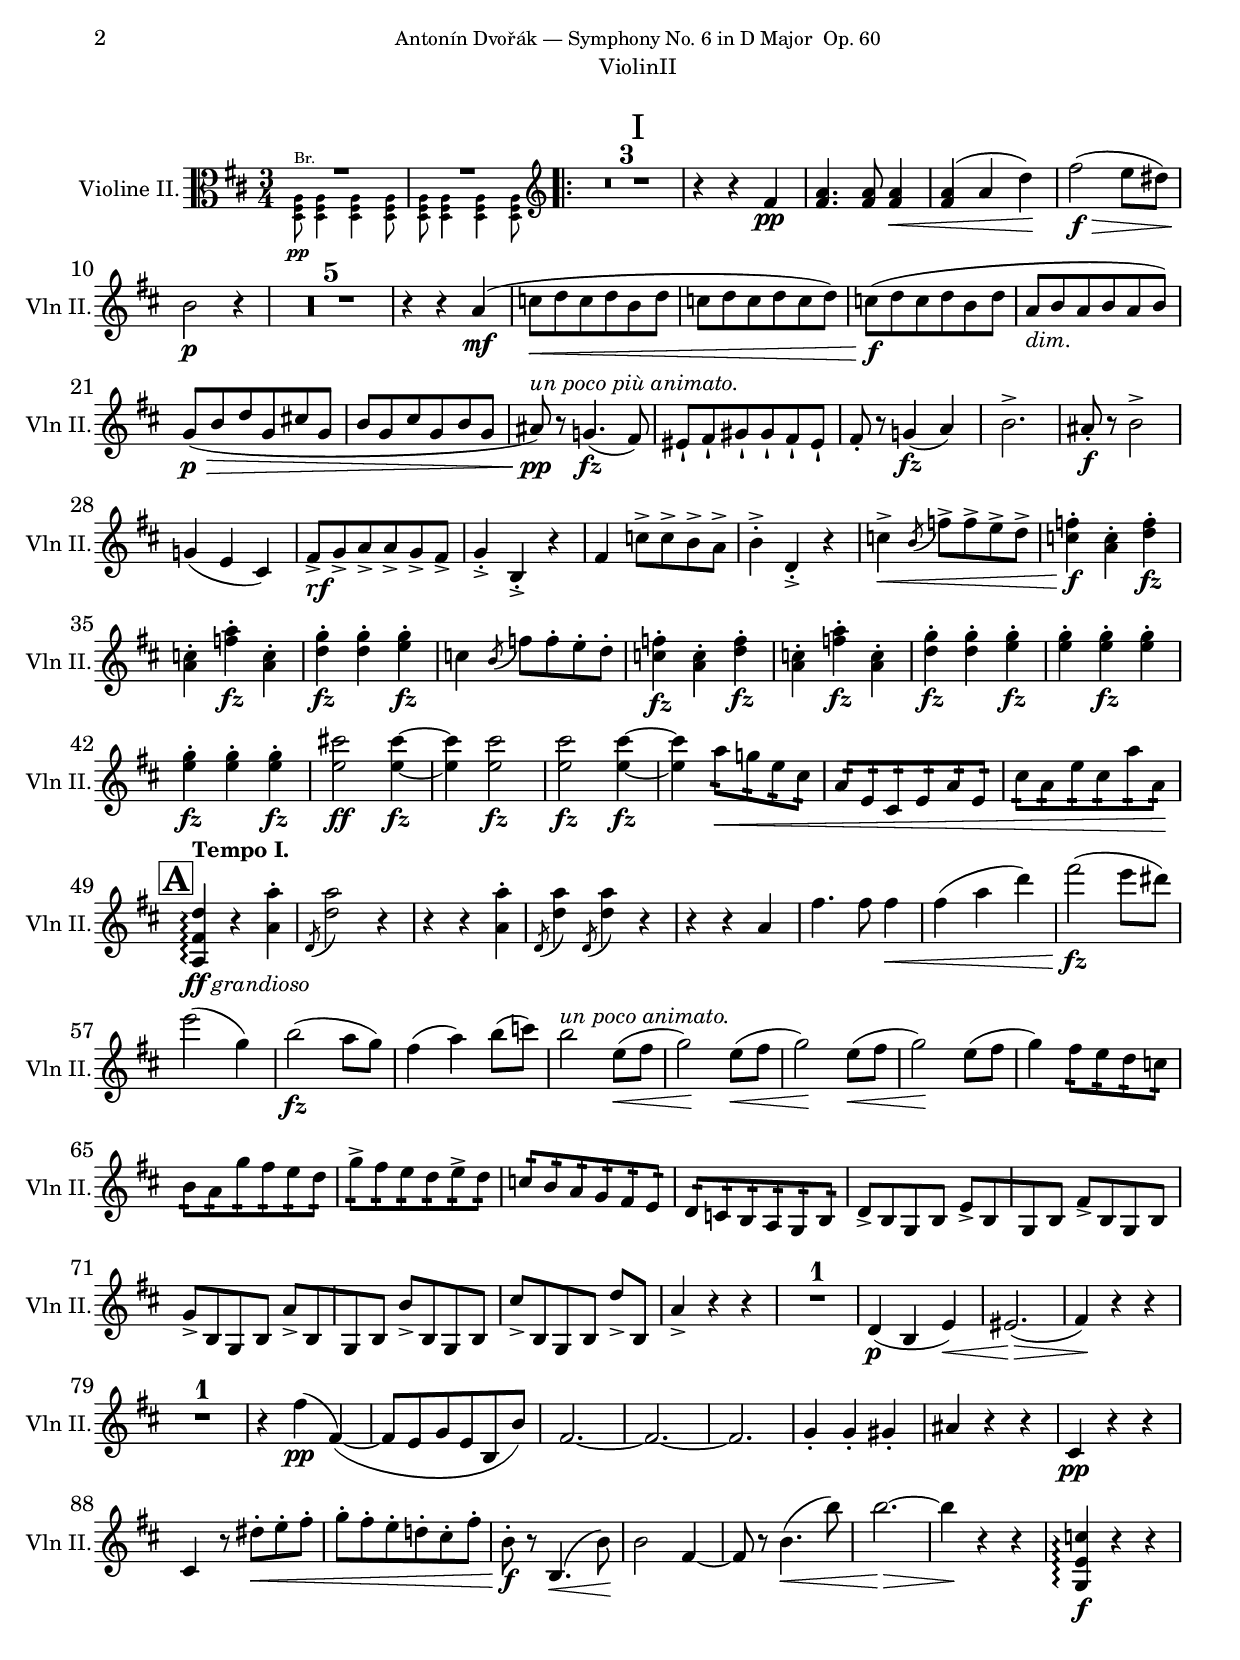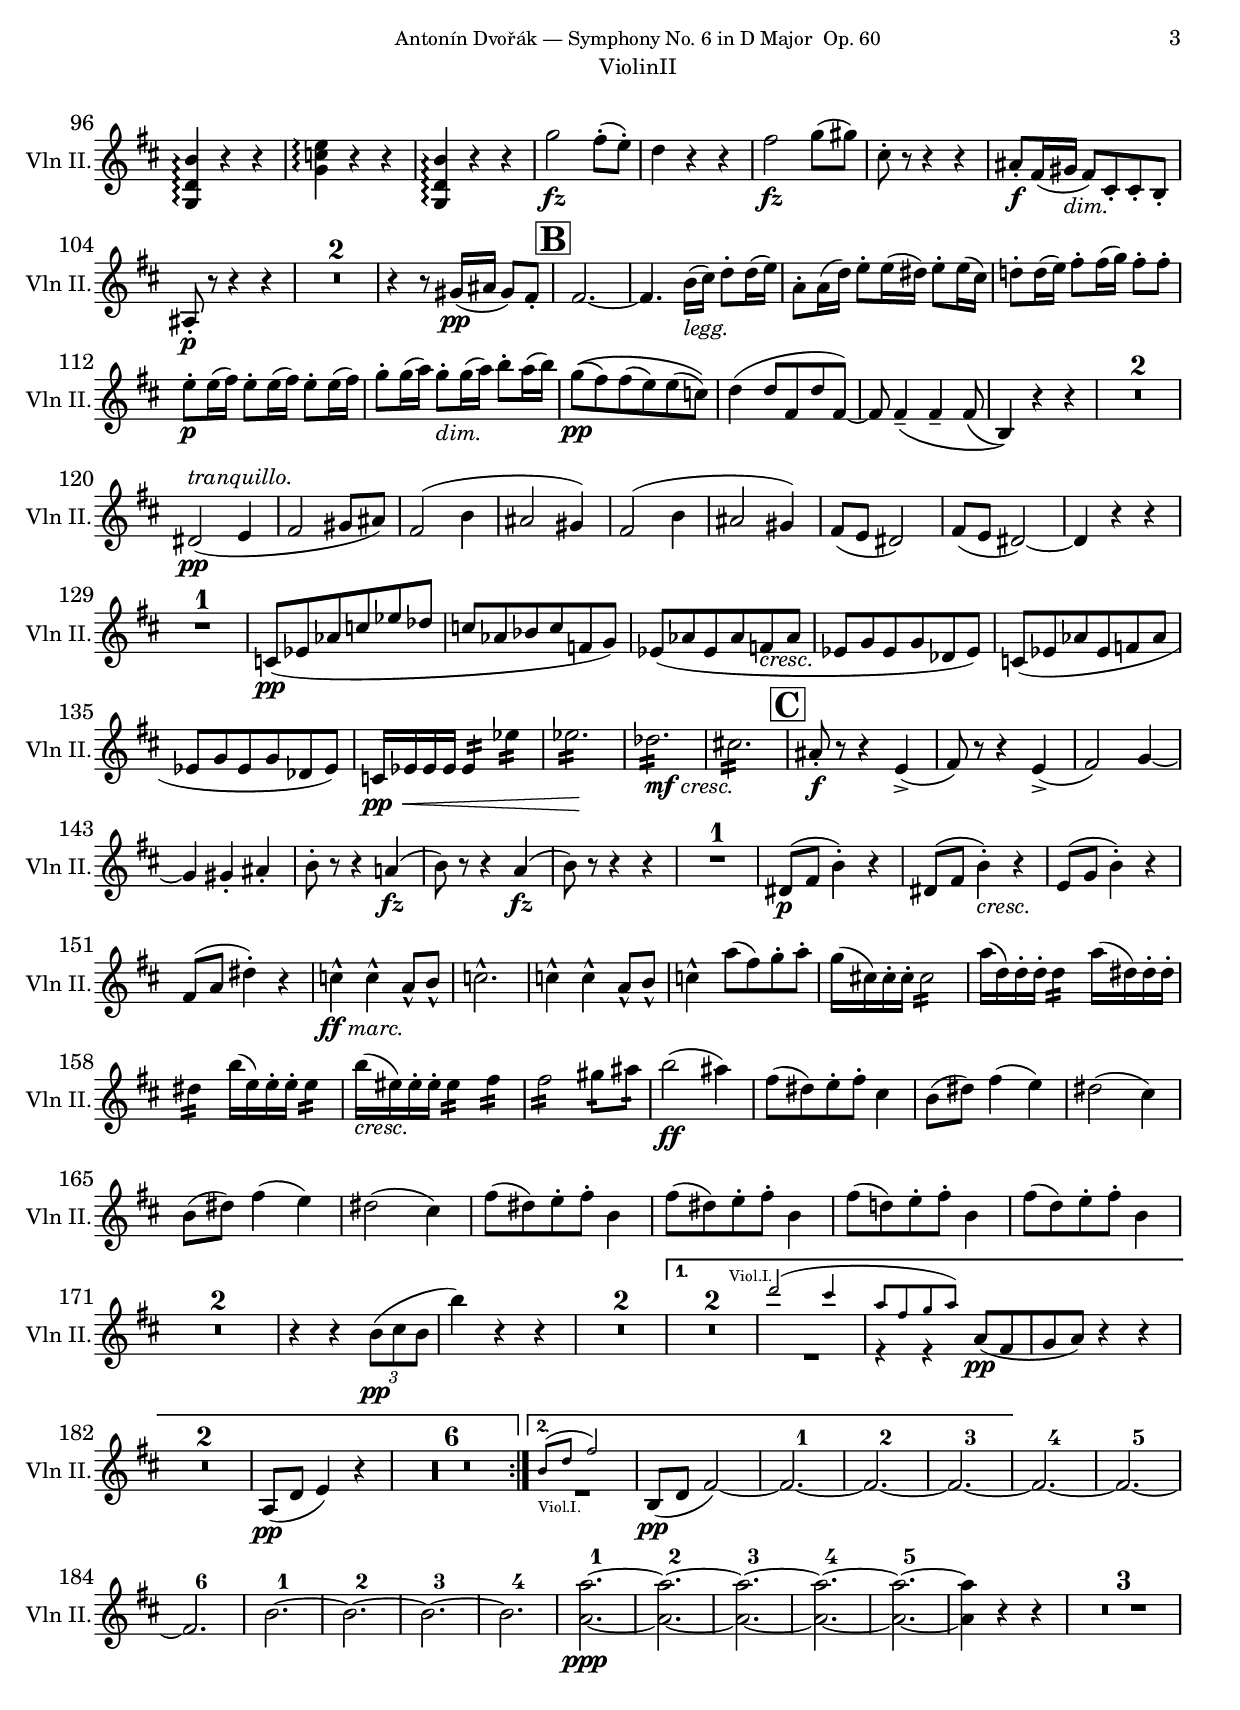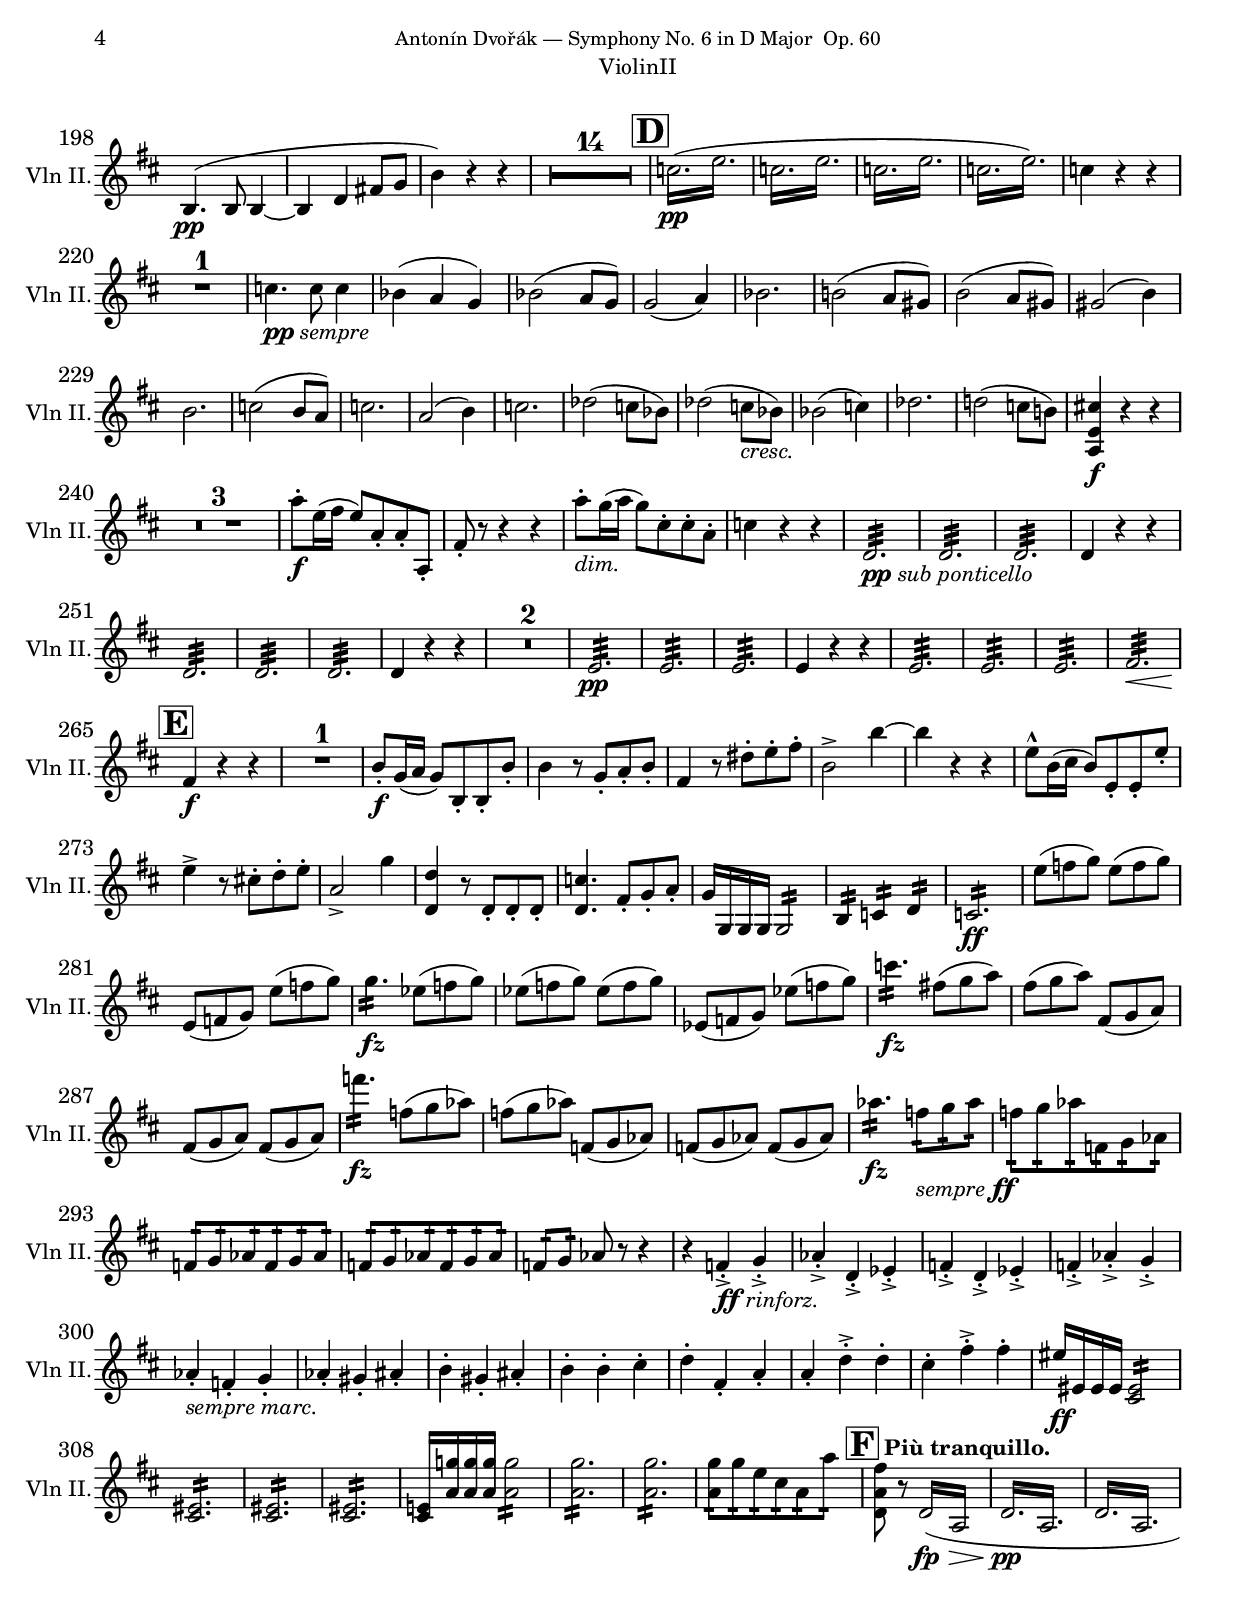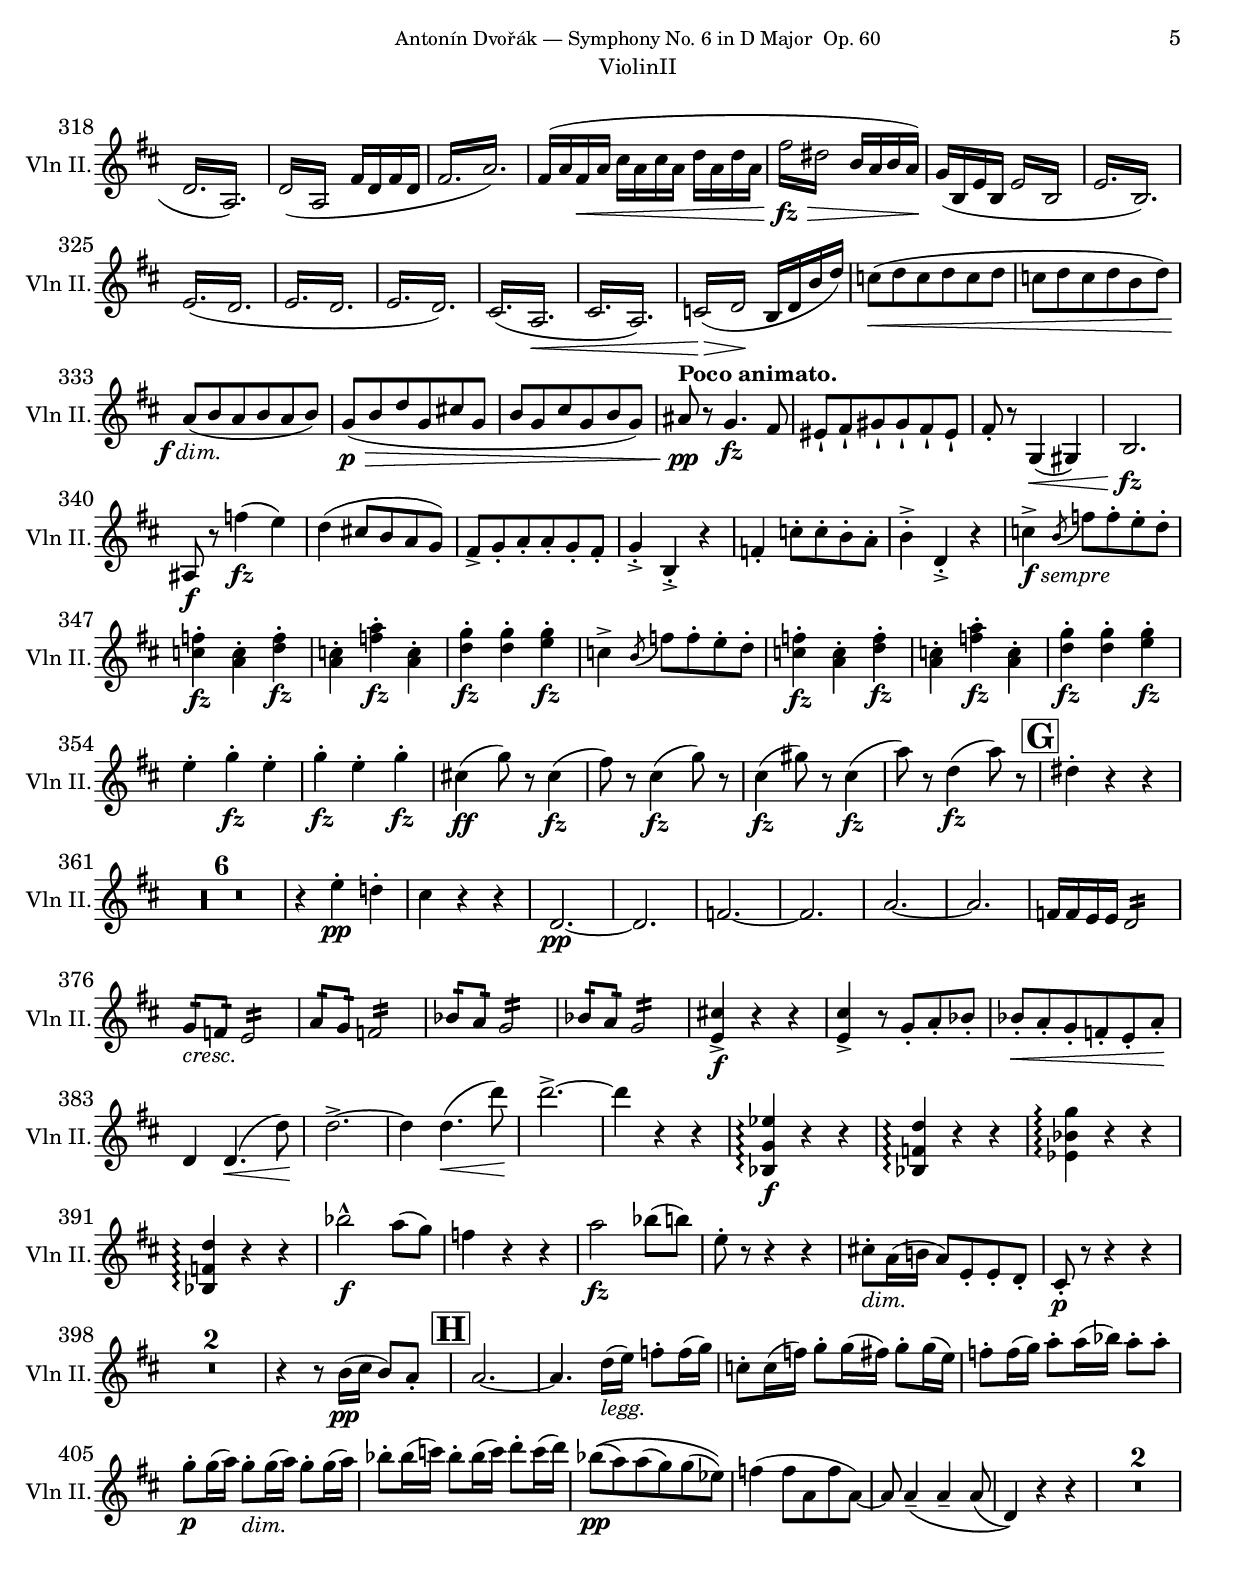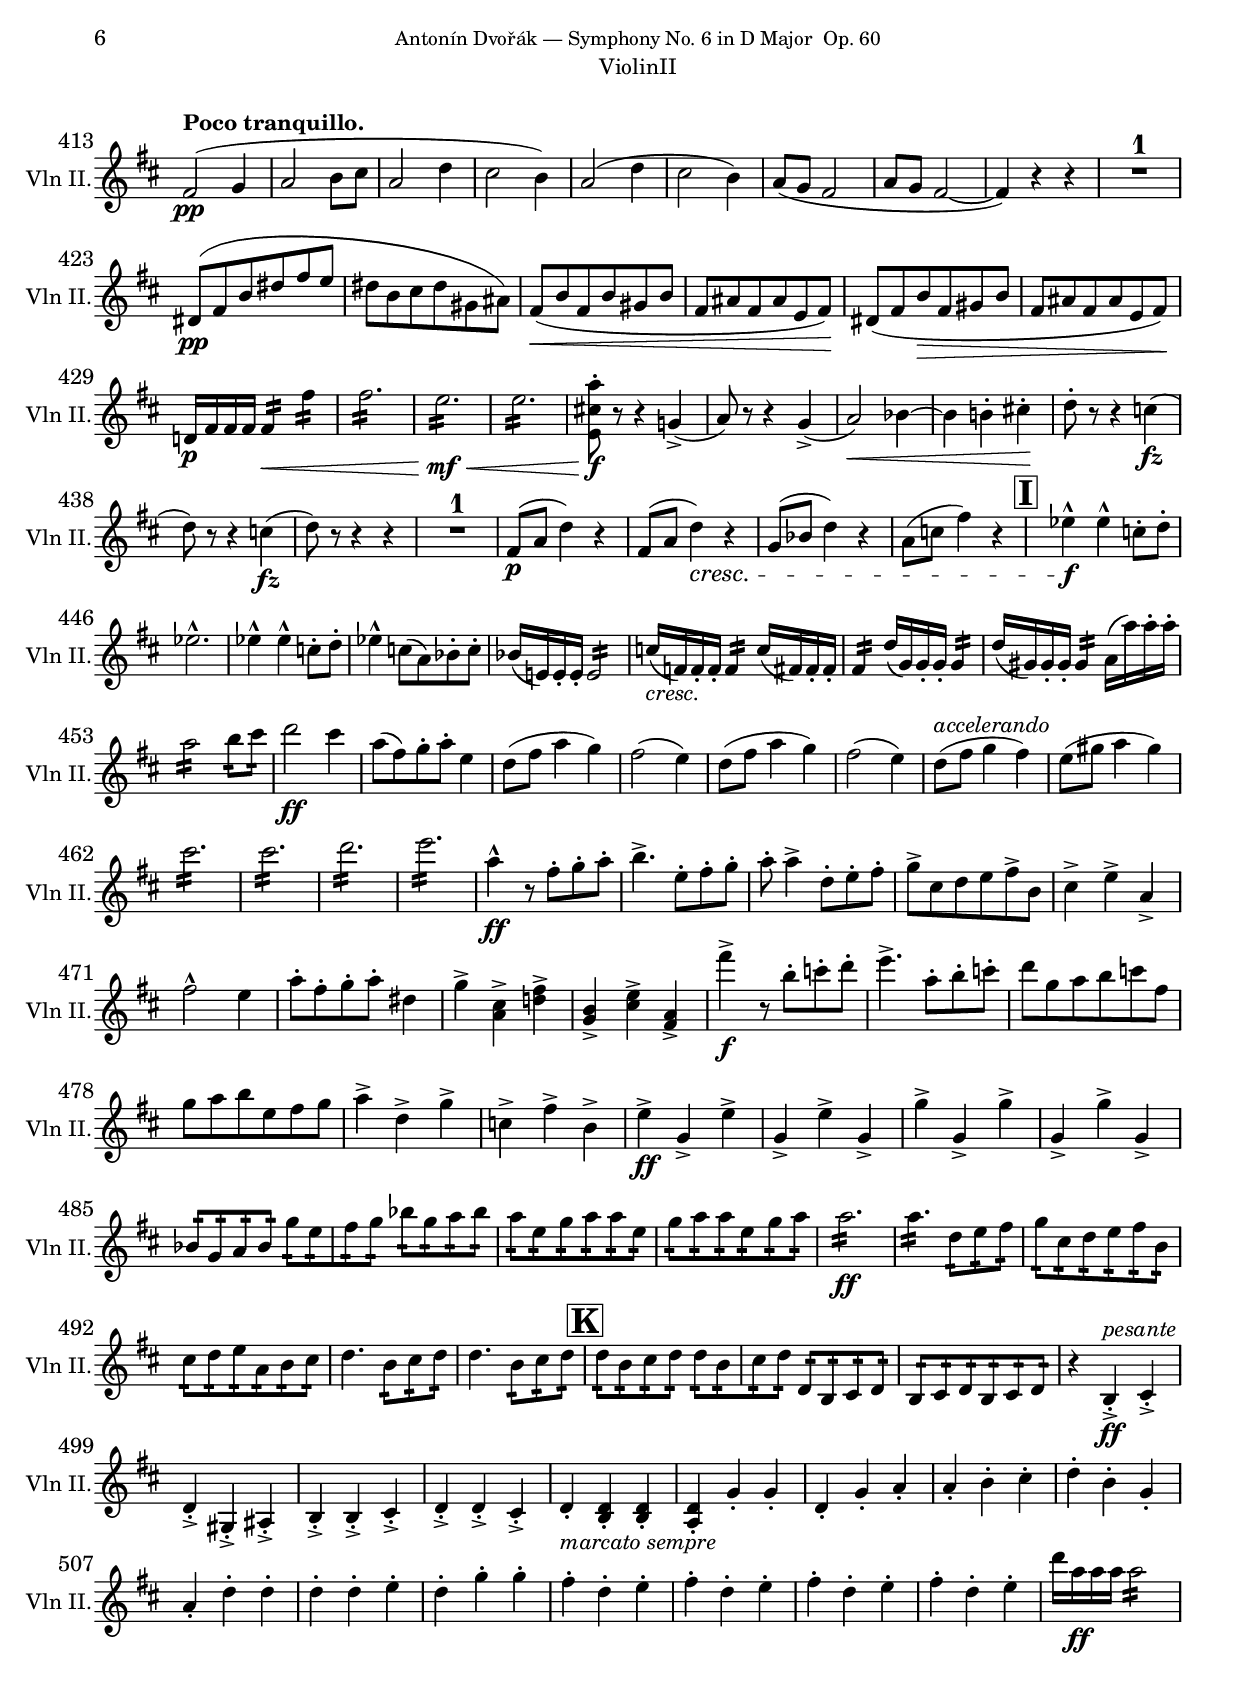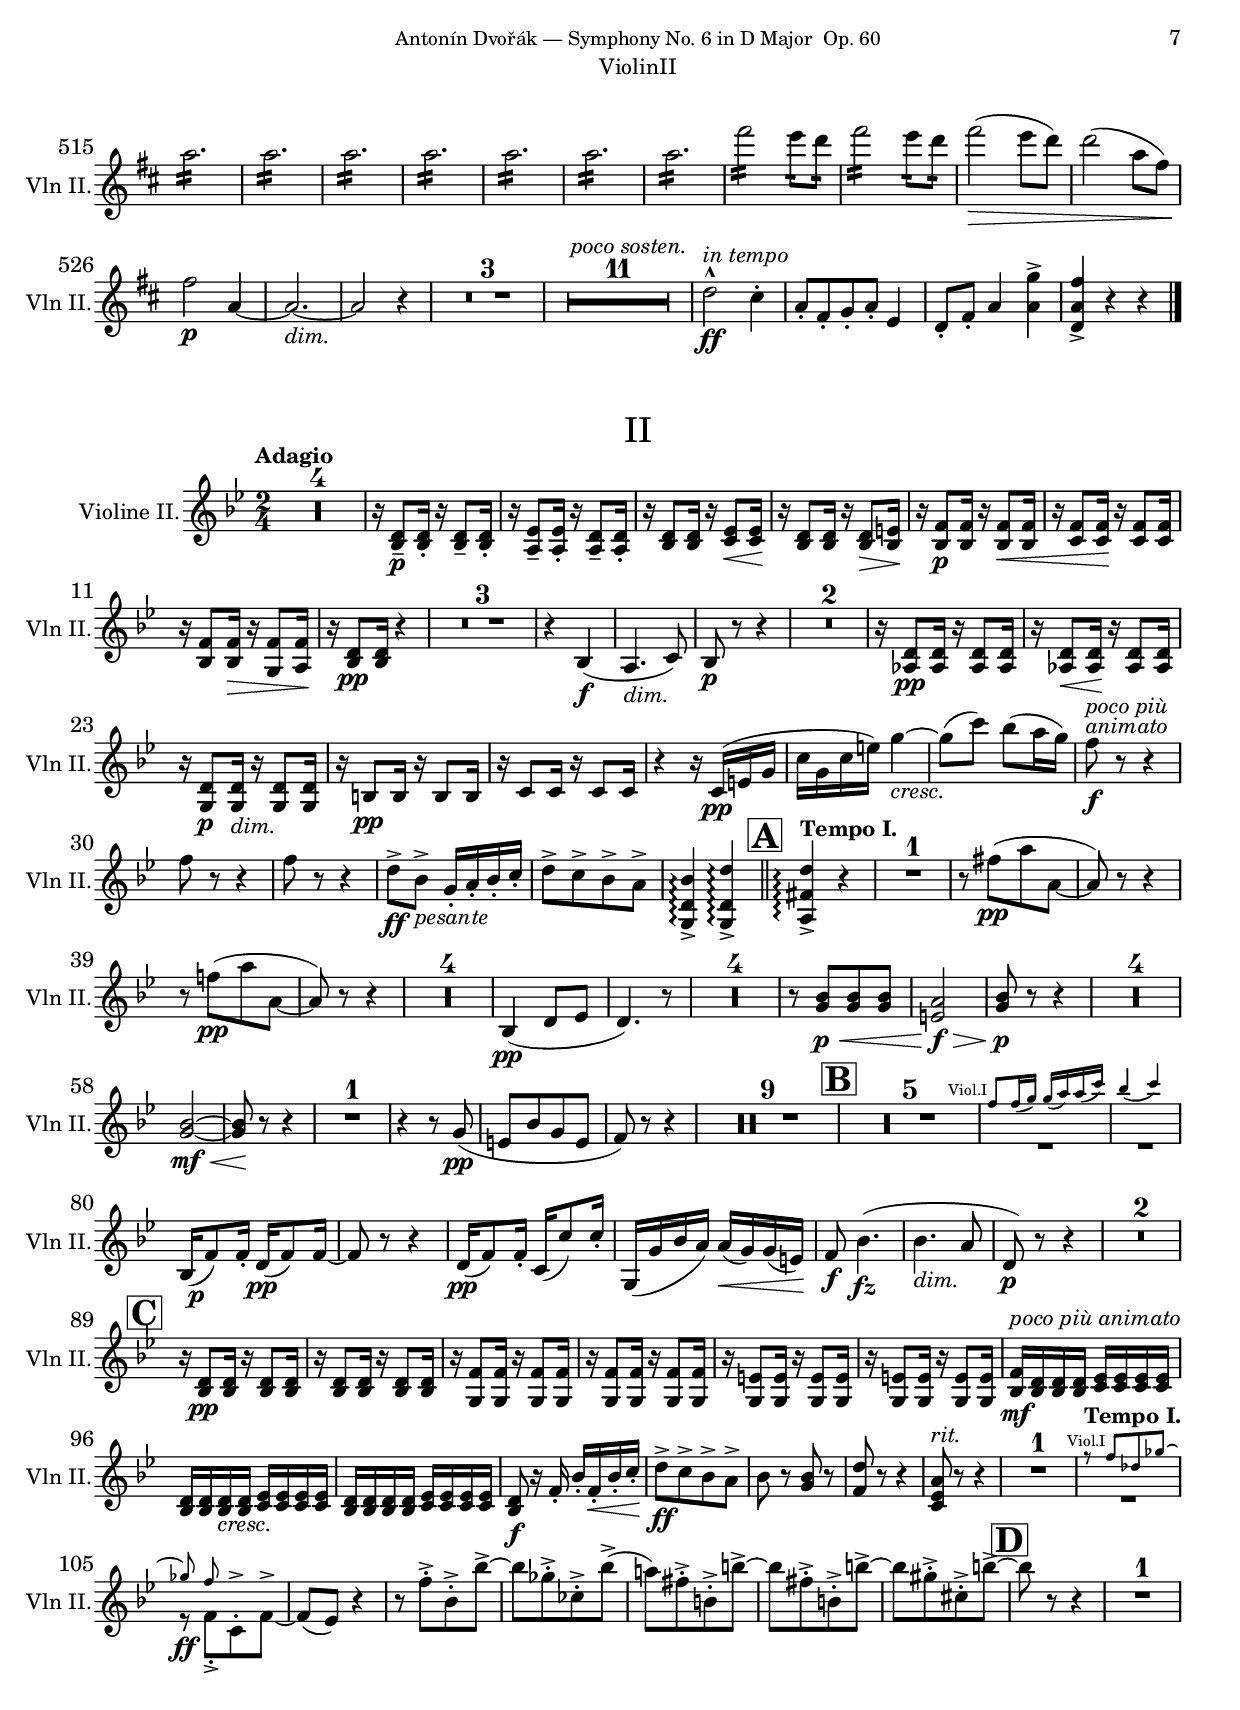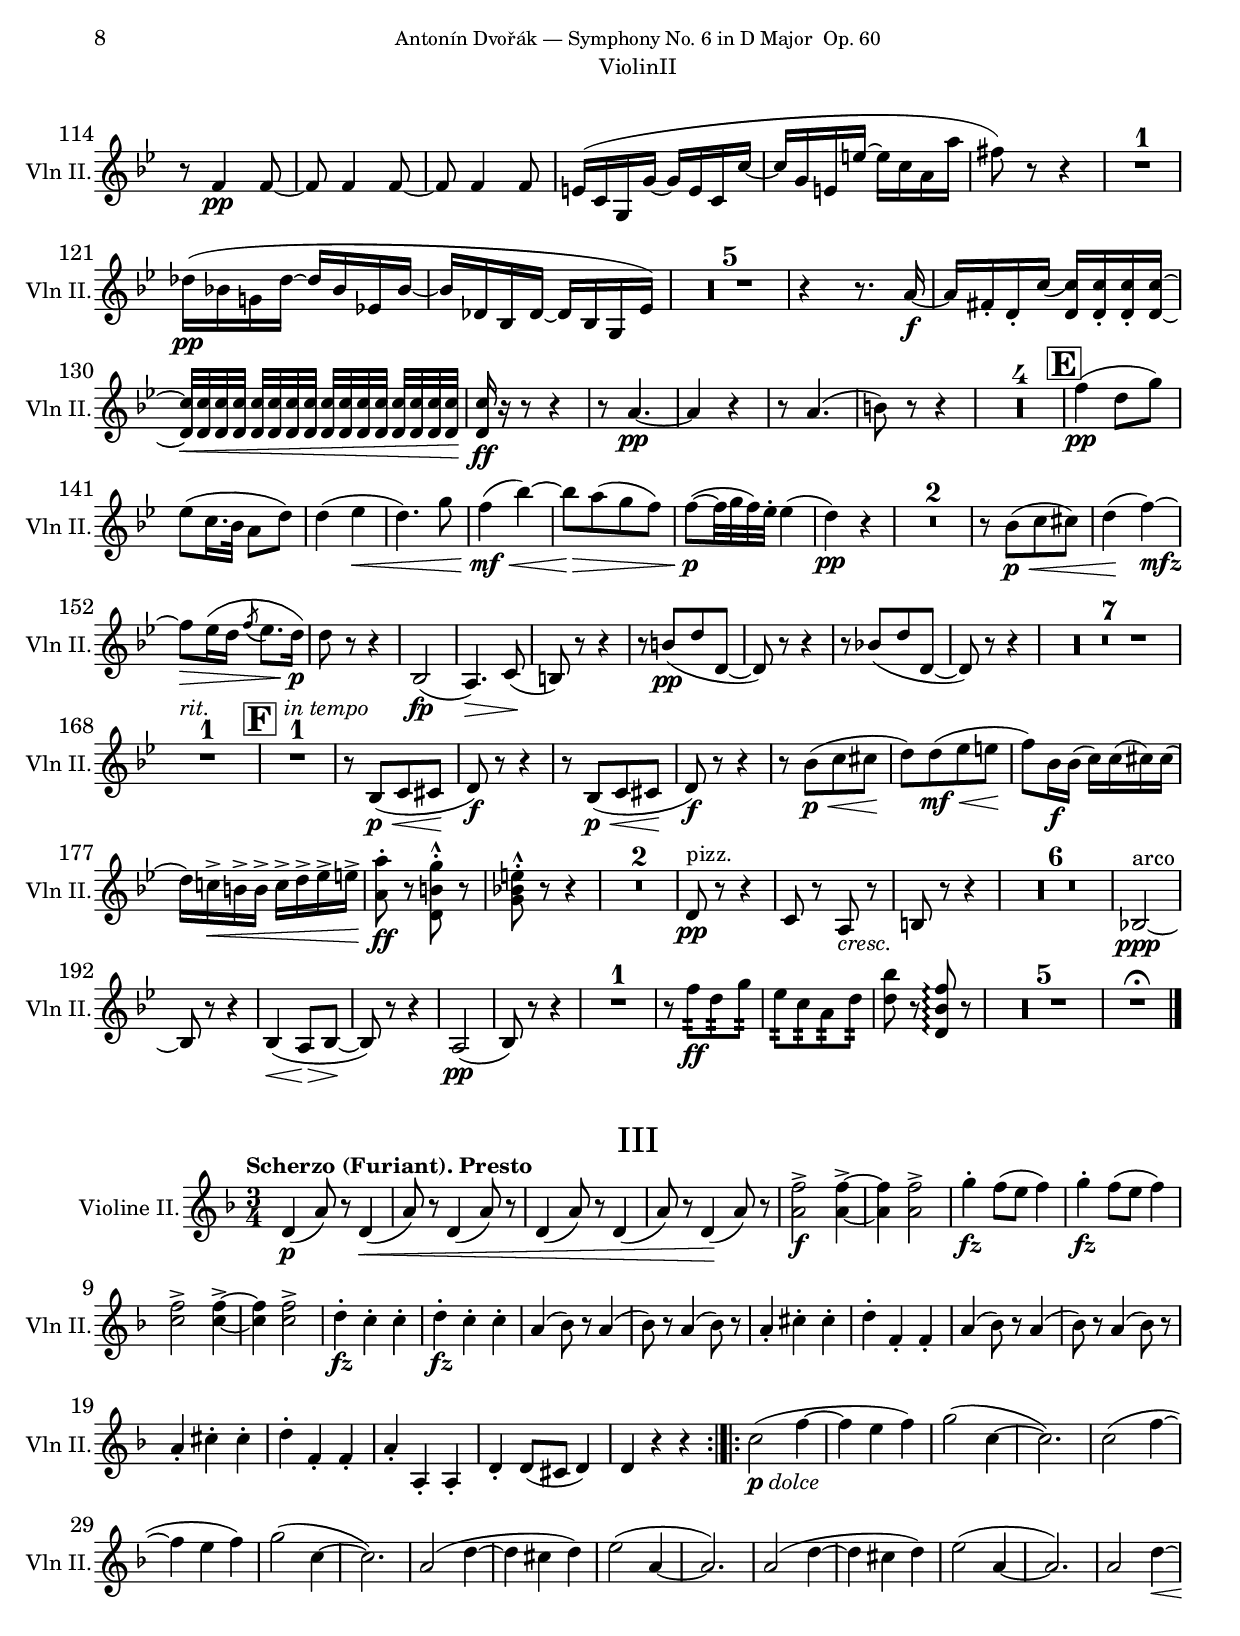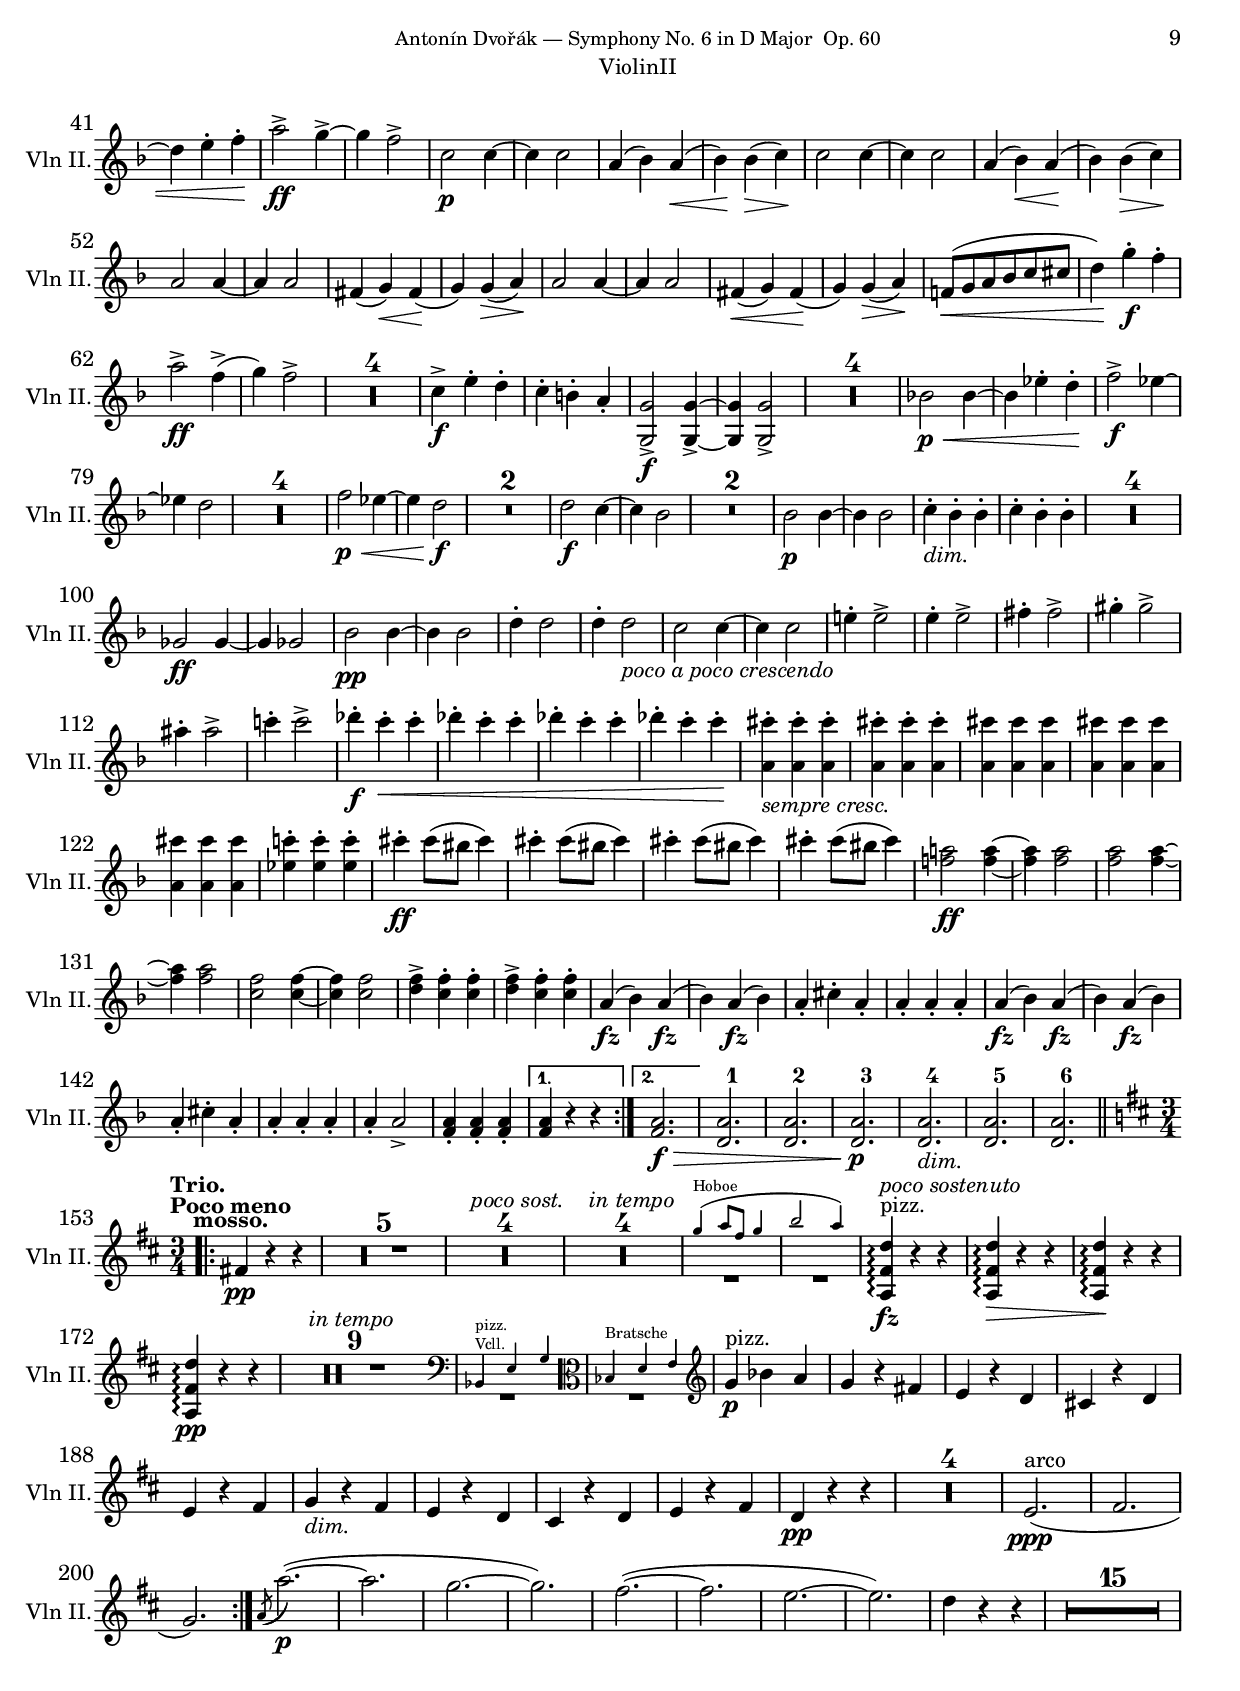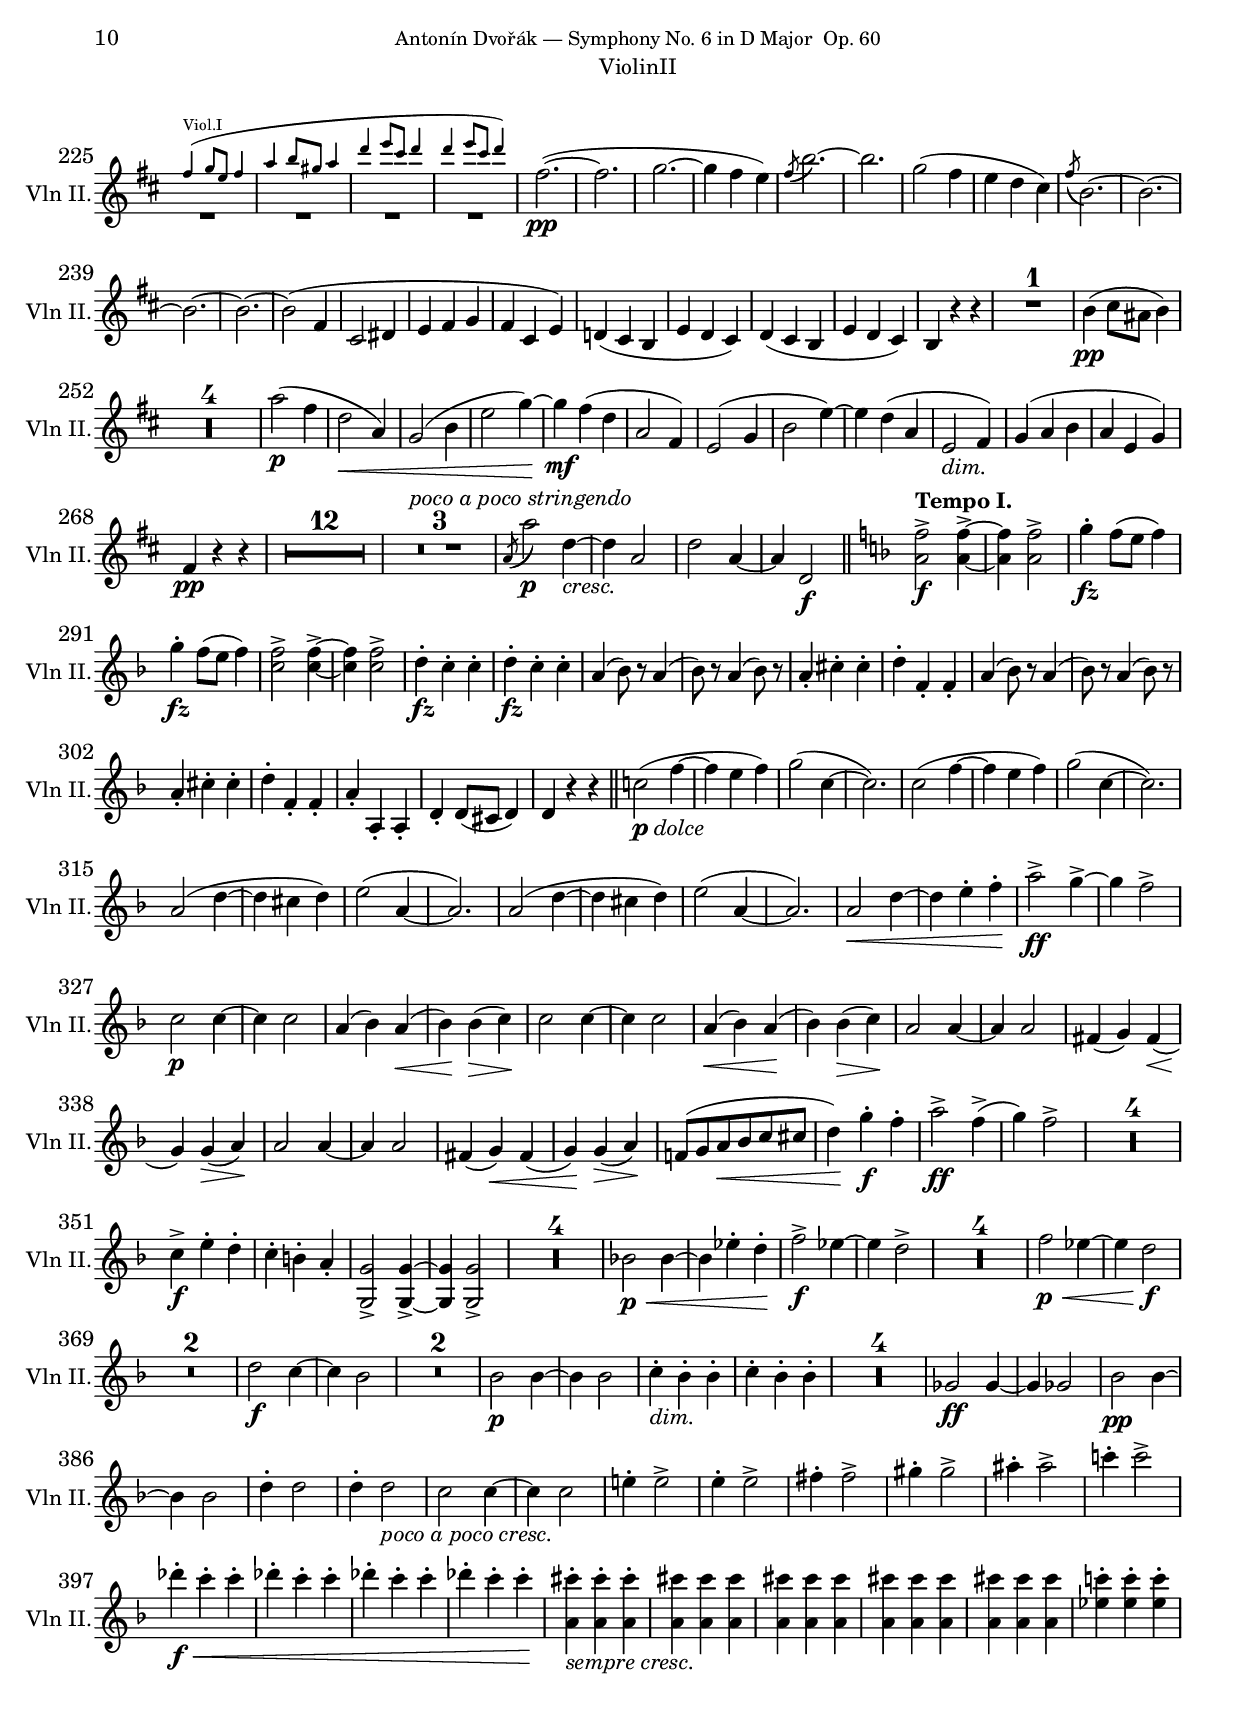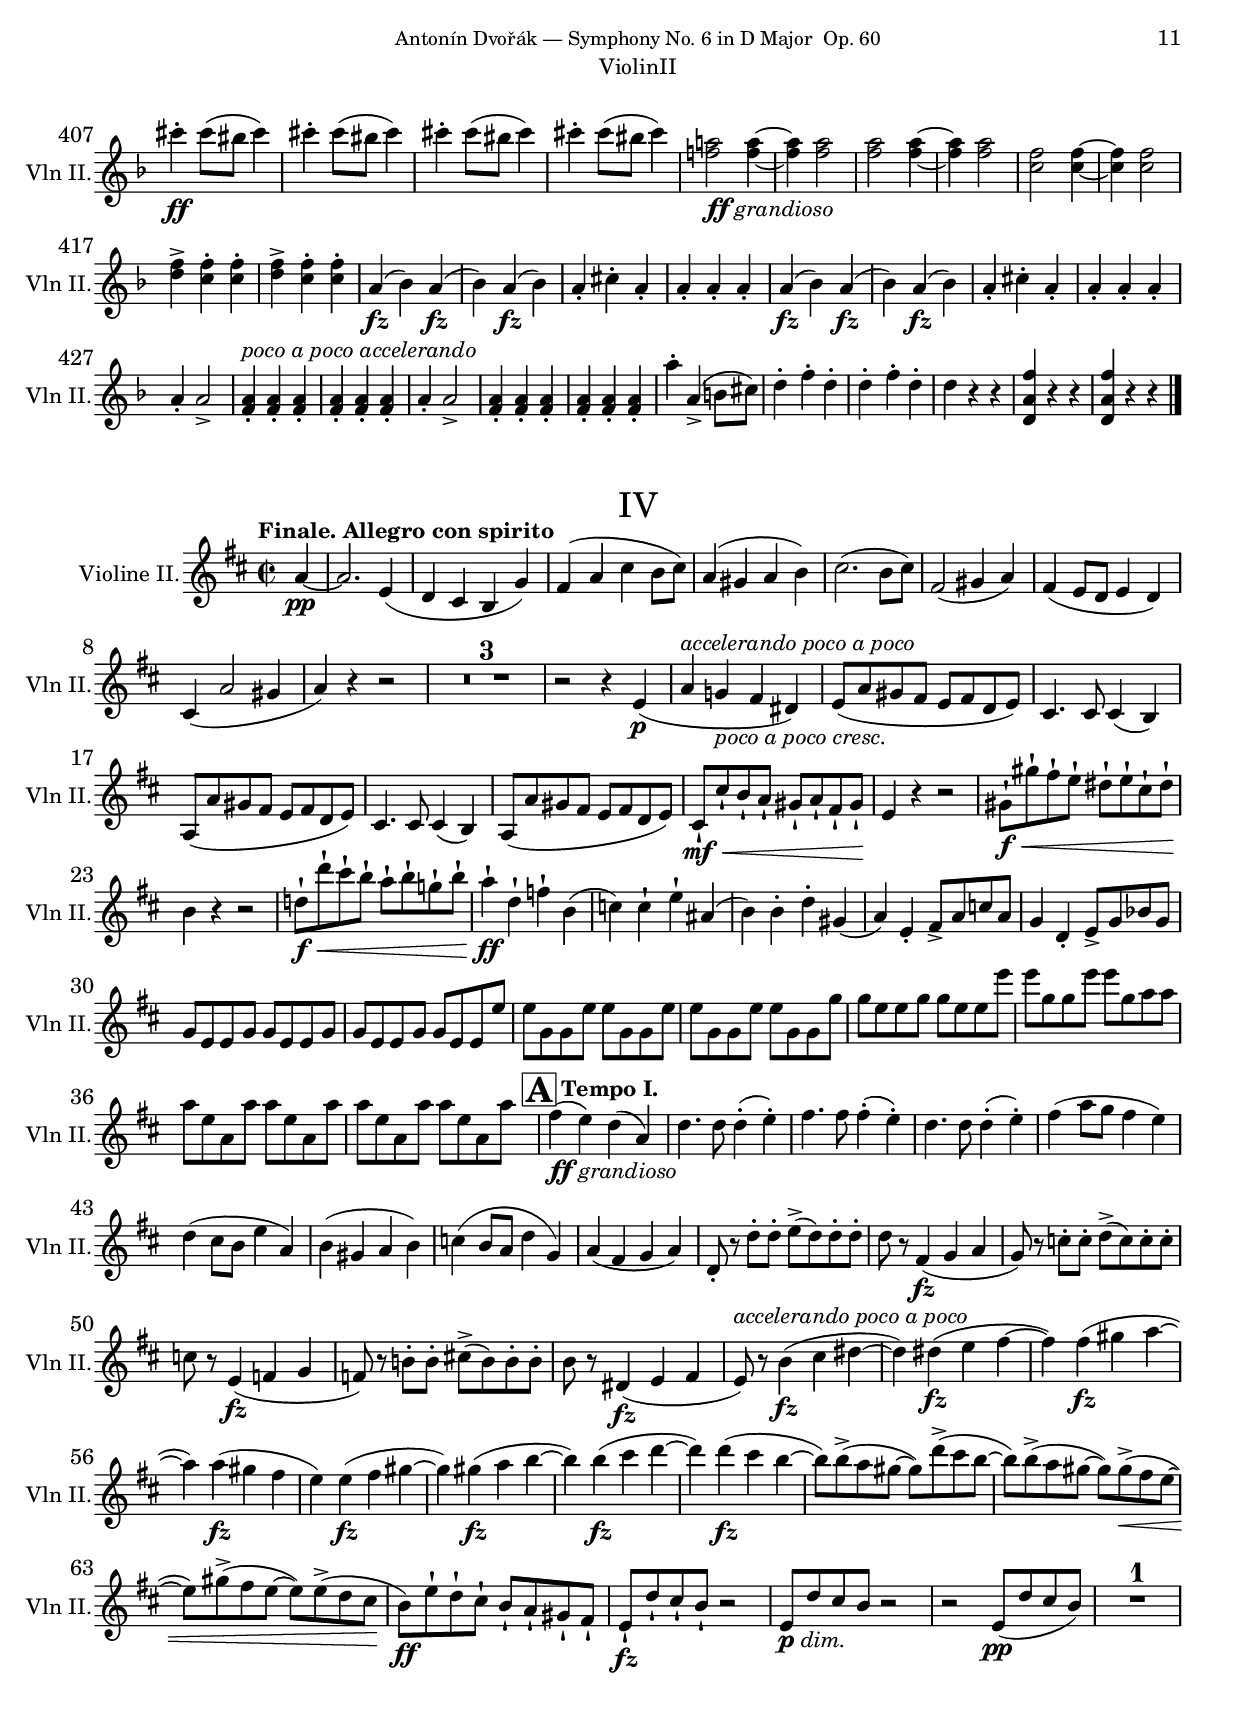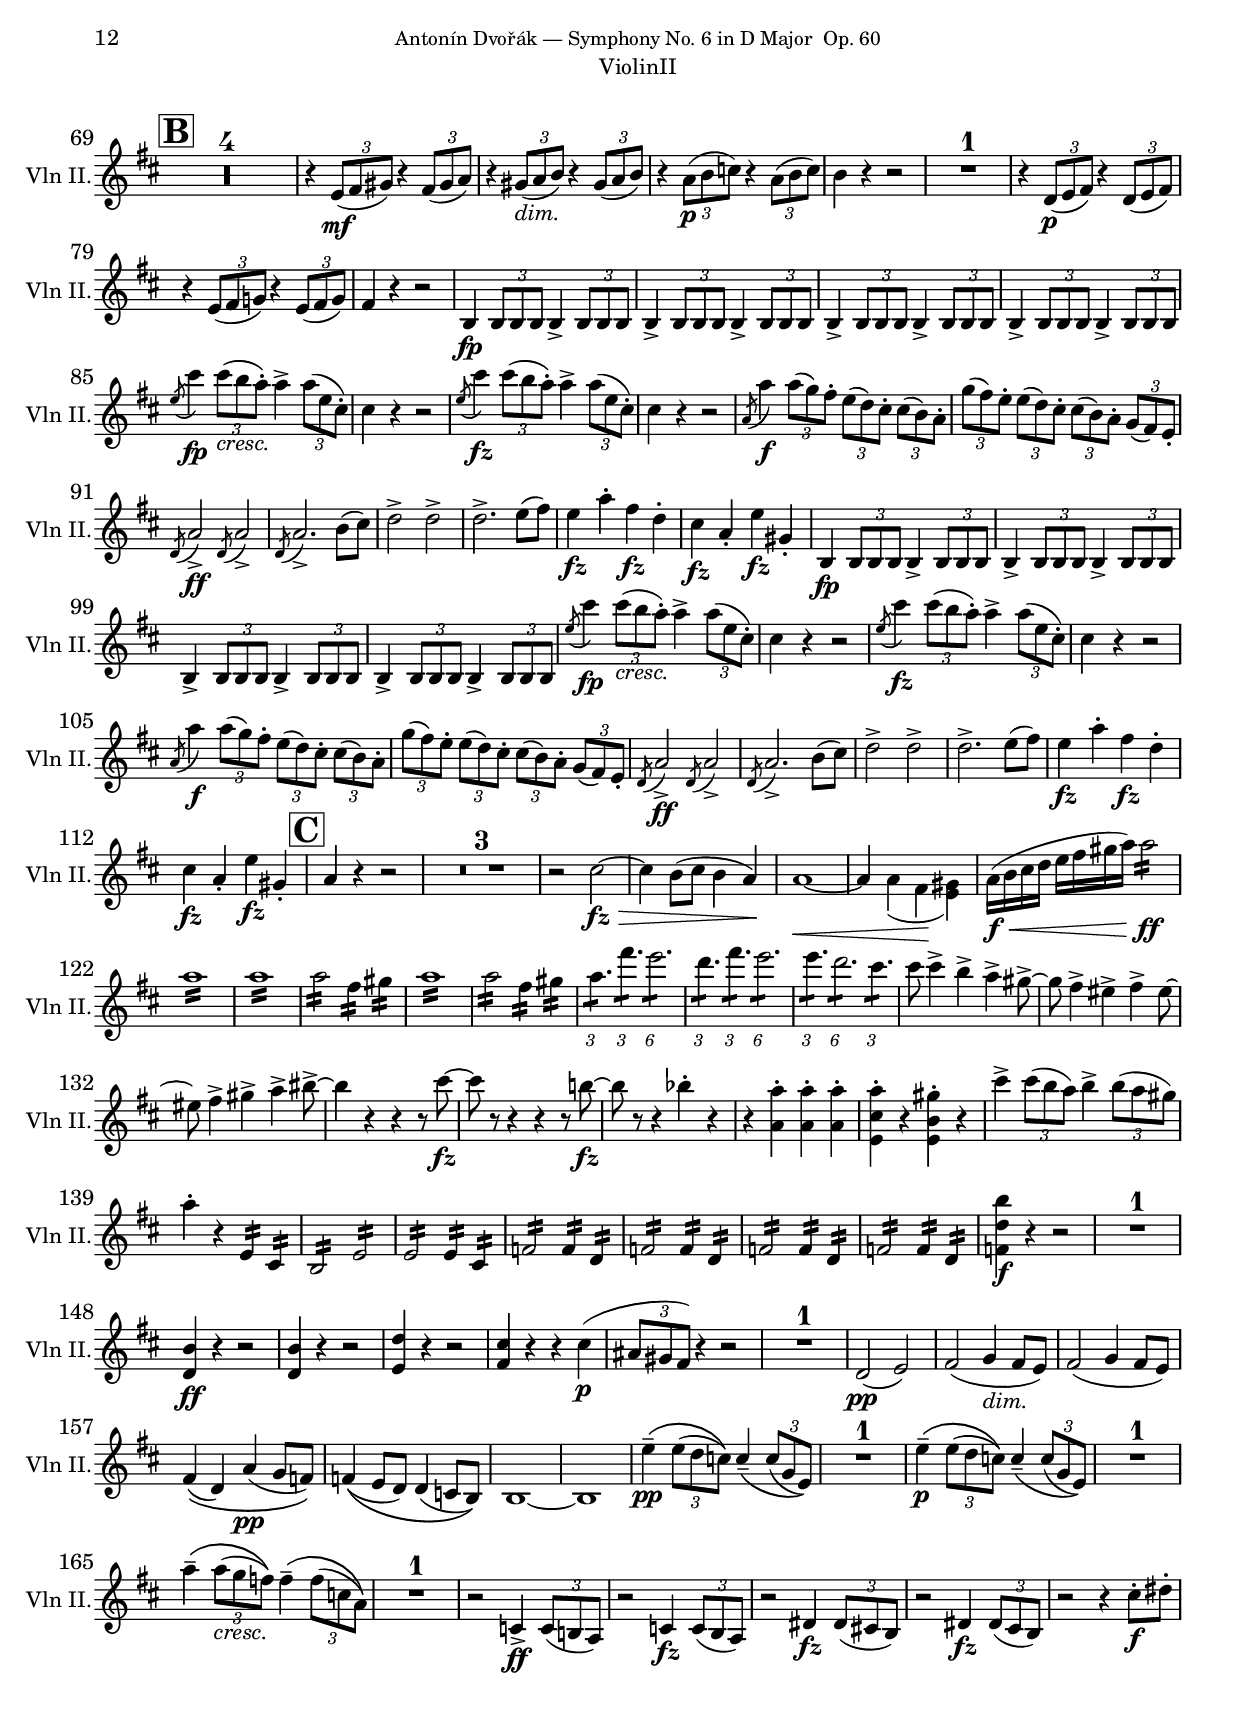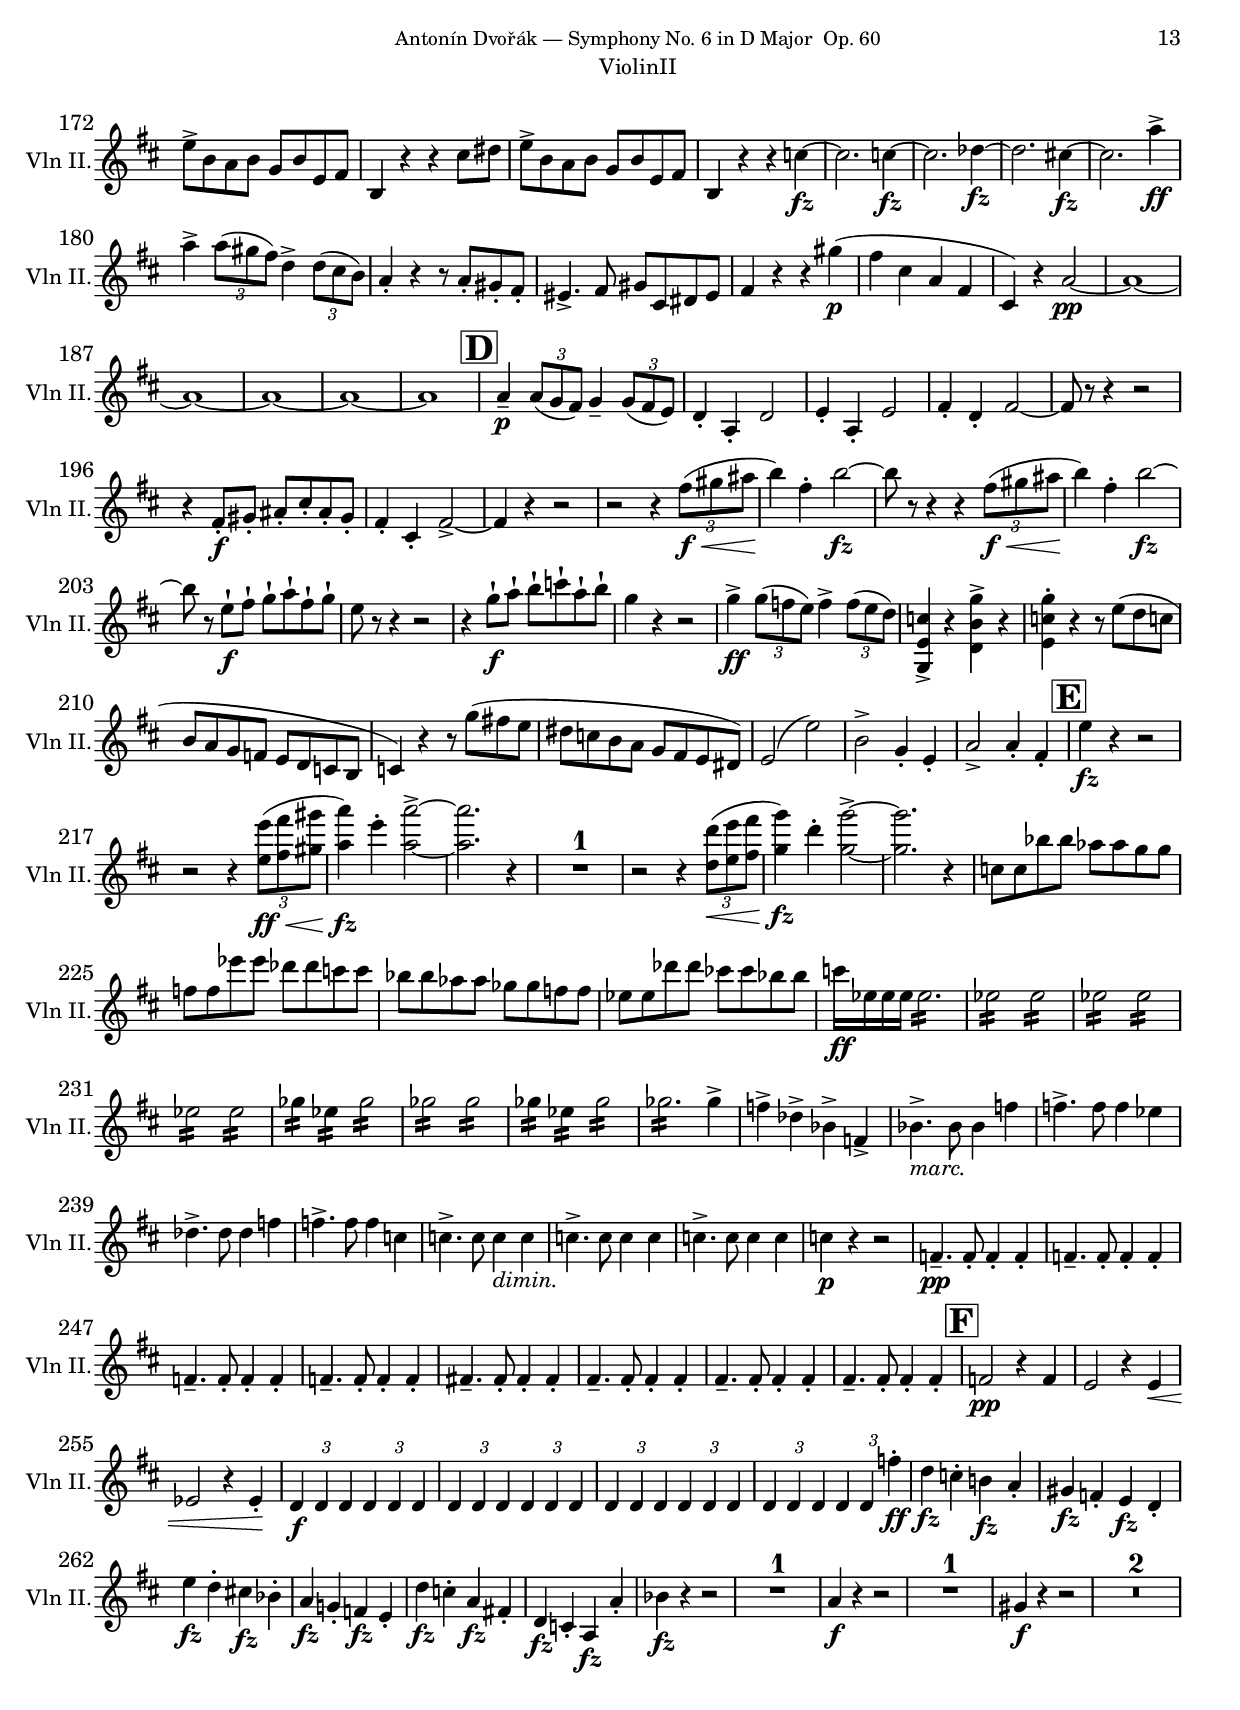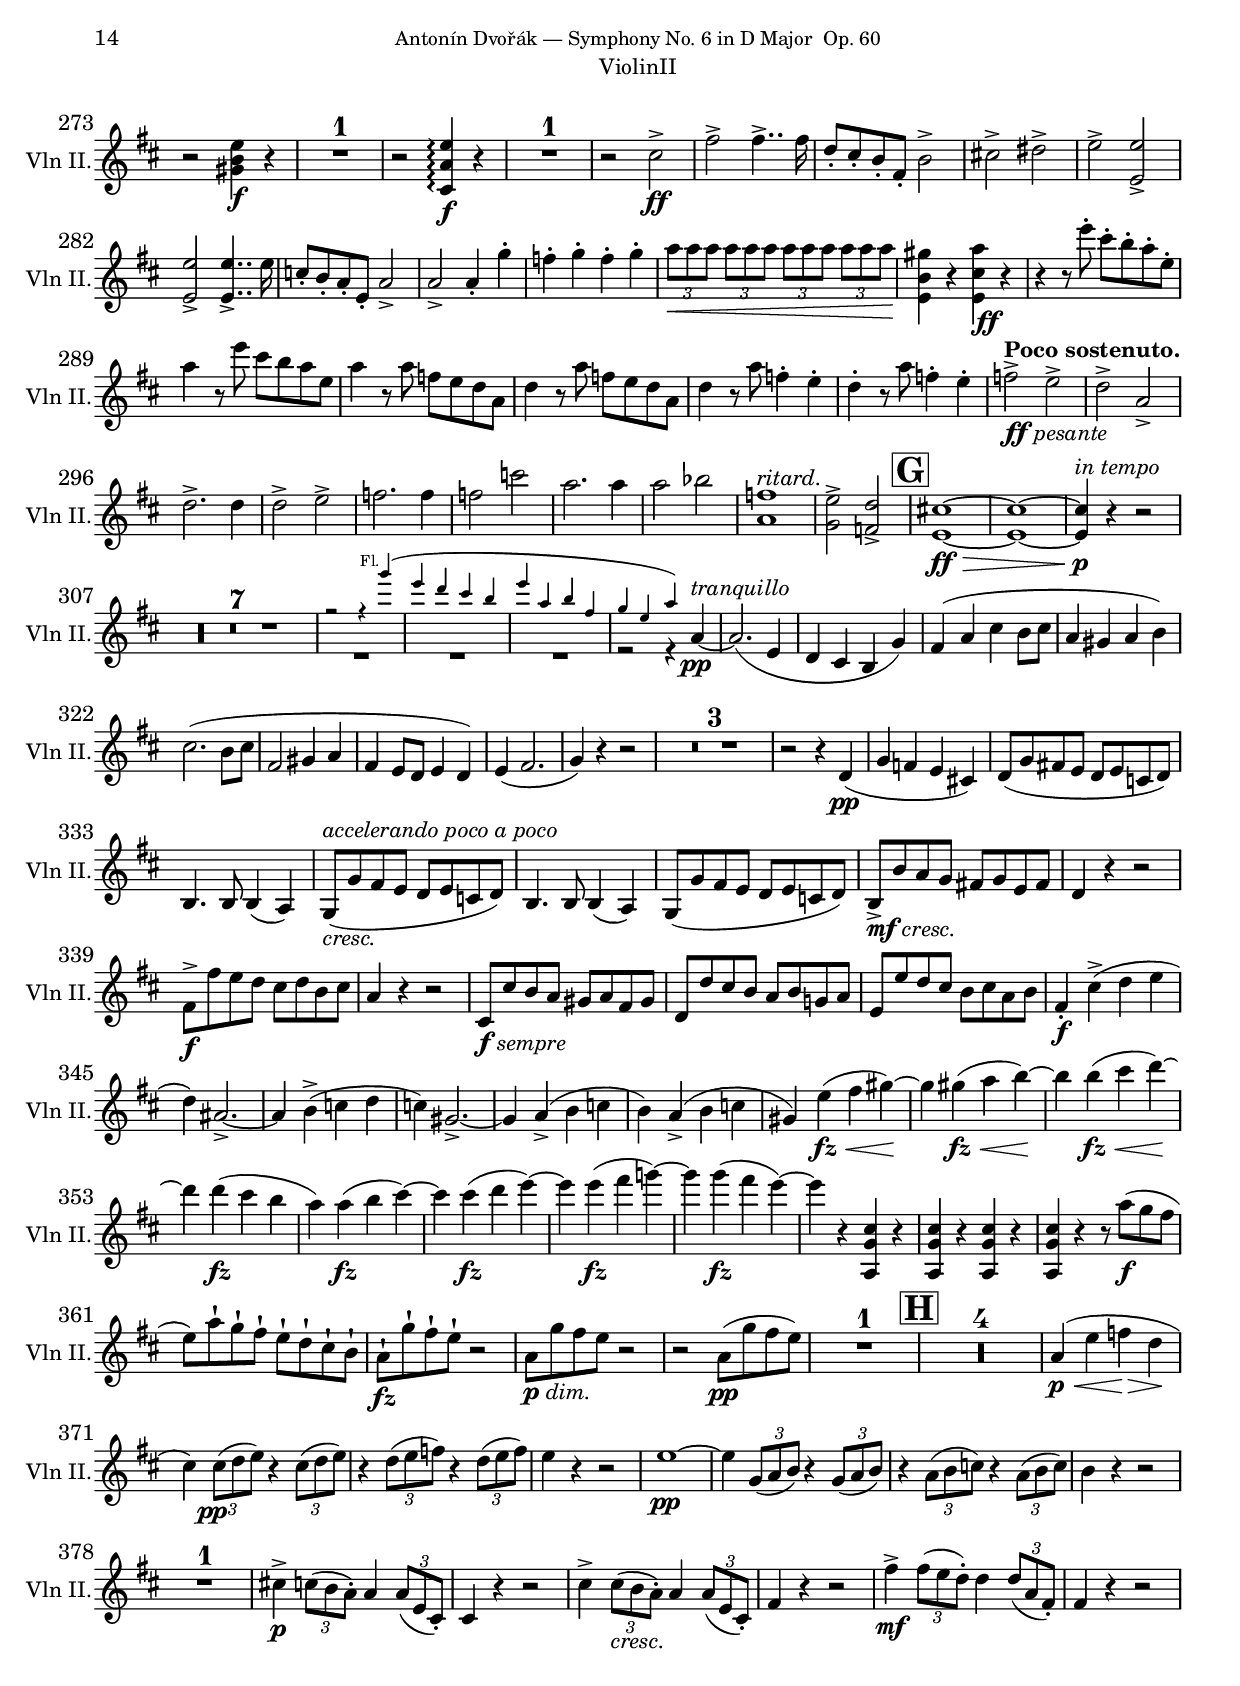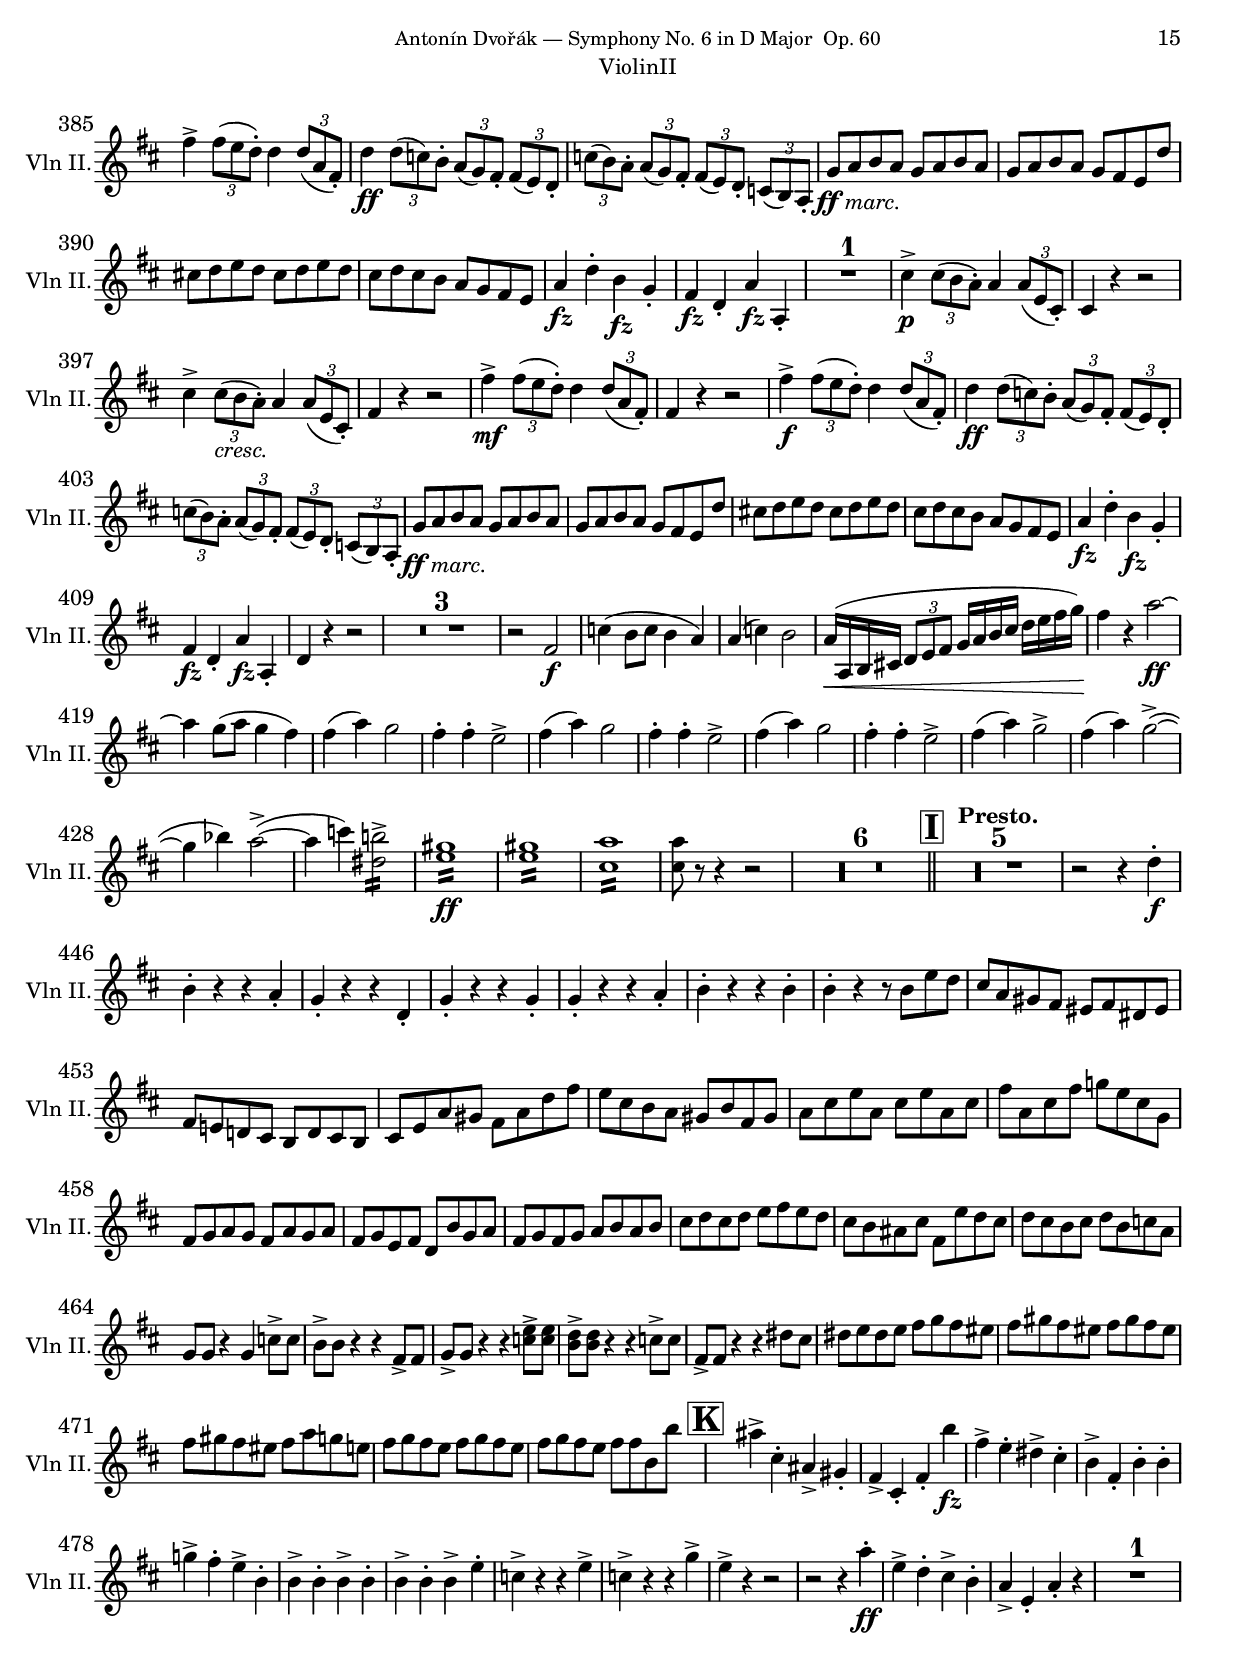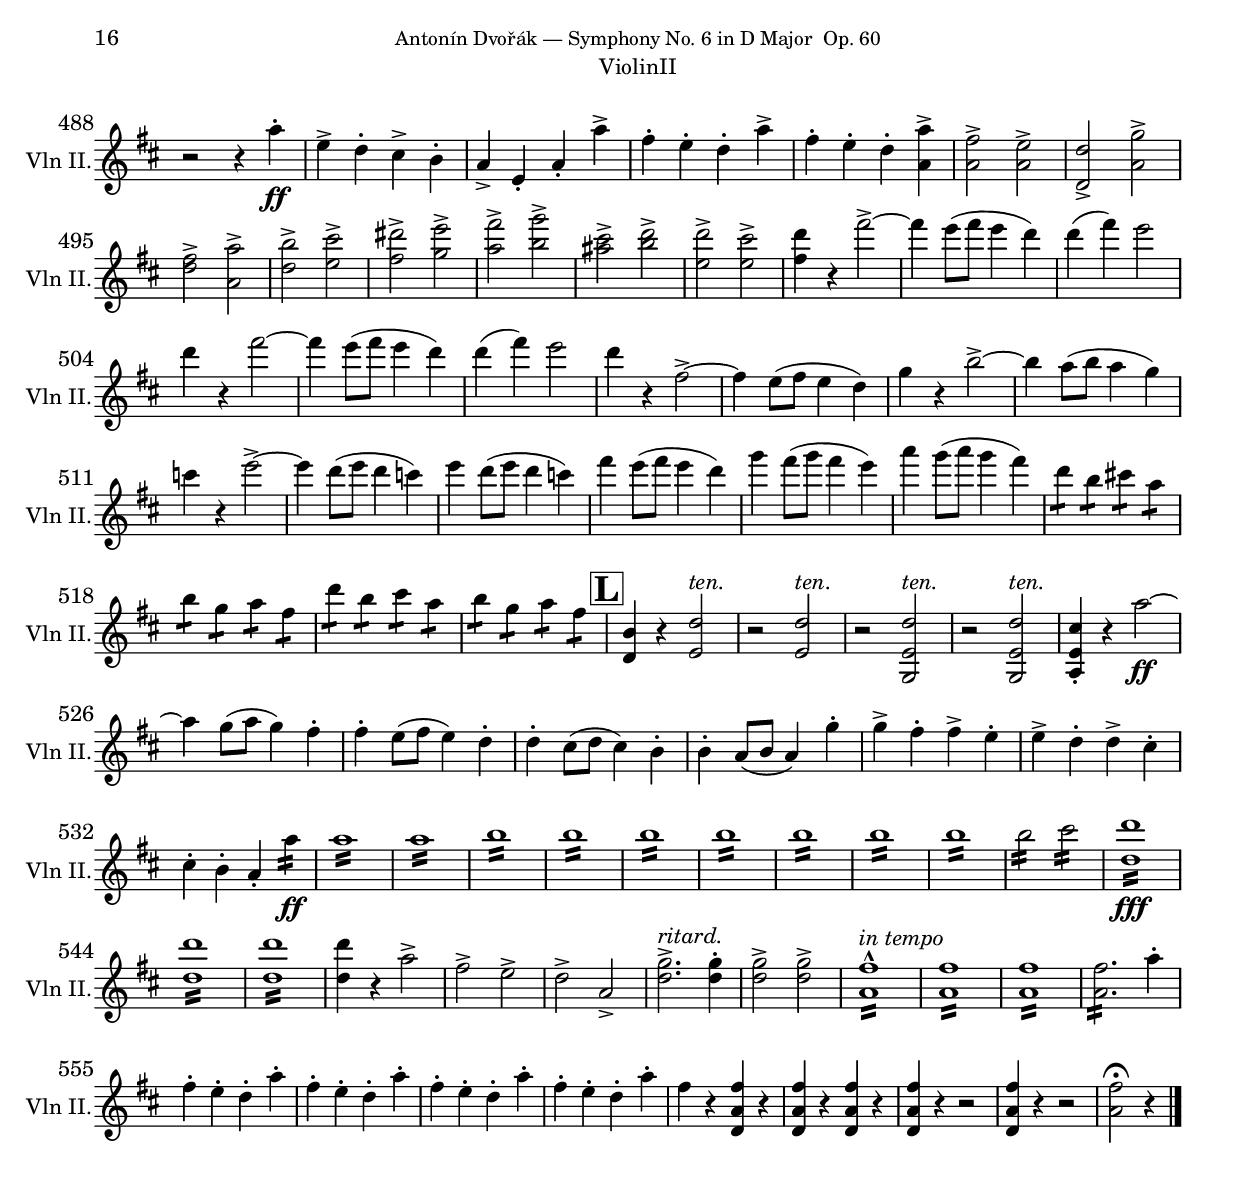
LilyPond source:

%###############################################################################
%#                                 H E A D E R                                 #
%###############################################################################
%
%  Composer           : Antonín Dvořák (1841 - 1904)
%  work               : Symphony No. 6 in D Major  Op. 60
%  Source             : Berlin N. Simrock, 1888. Plate 8215.
%  Type of score      : Score for ViolinII
%  Typesetter         : Sébastien MANEN
%  date of initiation : Thursday 10th August 2023, 10:40
%
%###############################################################################
%#                          I N C L U D E   F I L E S                          #
%###############################################################################
\version "2.22.0"
\include "./00-Common/DvorakSymph6_Header.ily"
\include "./00-Common/DvorakSymph6_PaperParts.ily"
\include "./00-Common/DvorakSymph6_timeMvt.ily"
%  work        : Symphony No. 6 in D Major  Op. 60
%  typesetter  : Sébastien MANEN
%  date        : Thursday 10th August 2023, 10:40
%###############################################################################
%#                       T E M P I   C O N D U C T O R S                       #
%###############################################################################
tempiMvtI = {
	s2.*2
	\repeat volta 2 {
		s2.*20
		\tempo "un poco più animato." % bar 23
		s2.*26
		\tempo "Tempo I." % bar 49
		s2.*11
		\tempo "Un poco animato." % bar 60
		s2.*60
		\tempo "tranquillo." % bar 120
		s2.*57
	}
	\alternative {
		{
			s2.*14
		}
		{
			s2.*5
		}
	}
	s2.*133
	\tempo "Più tranquillo." % bar 315
	s2.*21 
	\tempo "Poco animato" % 336
	s2.*77
	\tempo "Poco tranquillo." % bar 413
	s2.*47
	\tempo "accelerando" % bar 460
	s2.*72
	\tempo "poco sostenuto." % bar 532
	s2.*11
	\tempo "in tempo" % bar 543
	s2.*4
}
tempiMvtII = {
	s2*28
	\tempo "Poco più animato." % bar 29
	s2*6
	\tempo "Tempo I." % bar 35
	s2*60
	\tempo "Poco più animato." % bar 95
	s2*7
	\tempo "rit." % bar 102
	s2*2
	\tempo "Tempo I." % bar 104
	s2*64
	\tempo "ritard." % bar 168
	s2
	\tempo "in tempo" %bar 169
	s2*38
}
tempiMvtIII = {
	\repeat volta 2 {
		s2.*23
	}
	\repeat volta 2 {
		s2.*122
	}
	\alternative {
		{
			s2.
		}
		{
			s2.
		}
	}
	s2.*6
	\repeat volta 2 {
		\tempo "Poco meno mosso." % bar 153
		s2.*6
		\tempo "poco sosten." % bar 159
		s2.*4
		\tempo "in tempo" % bar 163
		s2.*6
		\tempo "poco sosten." % bar 169
		s2.*4
		\tempo "in tempo" % bar 173
		s2.*28
	}
	\grace s8 s2.*80
	\tempo "poco a poco string." % bar 281
	s2.*7
	\tempo "Tempo I." % bar 288
	s2.*140
	\tempo "poco a poco accelerando" % bar 428
	s2.*11
}
tempiMvtIV = {
	\partial 4 s4
	s1*12
	s2 \tempo "accelerando poco a poco" s2 % bar 13
	s1*24
	\tempo "Tempo I." % bar 38
	s1*15
	\tempo "accelerando poco a poco" % bar 53
	s1*241
	\tempo "Poco sostenuto." % bar 294
	s1*8 \grace {s8}
	\tempo "ritard." % bar 302
	s1*4
	\tempo "in tempo" % bar 306
	s1*28
	\tempo "accelerando poco a poco" % bar 334
	s1*106
	\tempo "Presto." % bar 440
	s1*109
	\tempo "ritard." % bar 549
	s1*2
	\tempo "in tempo" % bar 551
	s1*12 s2 s4
}
%###############################################################################
%#                            T E M P I   P A R T S                            #
%###############################################################################
tempiPartMvtI = {
	s2.*22
	%%%%%%%%%%%%%%%%%%%%%%
	% bar 23
	%%%%%%%%%%%%%%%%%%%%%%
	\tag #'(
		floteI floteII trompeteI trompeteII posauneI posauneII posauneIII tuba
		pauken kontrabass
	) {
		\tempo \markup { \medium \italic \center-column { \lower #1 "un poco più" "animato." } }
	}
	\tag #'(
		oboeI oboeII klarinetteI klarinetteII fagottI fagottII hornI hornII 
		hornIII hornIV violinI violinII bratsche violoncello bassi
	) {
		\tempo \markup { \medium \italic "un poco più animato." }
	}
	s2.*26
	%%%%%%%%%%%%%%%%%%%%%%
	% bar 49
	%%%%%%%%%%%%%%%%%%%%%%
	\tag #'(
		floteI floteII oboeI oboeII klarinetteI klarinetteII fagottI fagottII
		hornI hornII hornIII hornIV trompeteI trompeteII posauneI posauneII
		posauneIII tuba pauken violinI violinII bratsche violoncello kontrabass
		bassi
	) {
		\tempo "Tempo I." 
	}
	s2.*11
	%%%%%%%%%%%%%%%%%%%%%%
	% bar 60
	%%%%%%%%%%%%%%%%%%%%%%
	\tag #'(
		floteI floteII oboeI oboeII klarinetteI klarinetteII fagottI fagottII
		hornI hornII hornIII hornIV trompeteI trompeteII posauneI posauneII
		posauneIII tuba pauken violinI violinII bratsche violoncello kontrabass
		bassi
	) {
		\tempo \markup { \medium \italic "un poco animato." }
	}
	s2.*60
	%%%%%%%%%%%%%%%%%%%%%%
	% bar 120
	%%%%%%%%%%%%%%%%%%%%%%
	\tag #'(
		floteI floteII oboeI oboeII klarinetteI klarinetteII fagottI fagottII
		hornI hornII hornIII hornIV trompeteI trompeteII posauneI posauneII
		posauneIII tuba pauken violinI violinII bratsche violoncello kontrabass
		bassi
	) {
		\tempo \markup { \medium \italic "tranquillo." }
	}
	s2.*209
	%%%%%%%%%%%%%%%%%%%%%%
	% bar 315
	%%%%%%%%%%%%%%%%%%%%%%
	\tag #'(
		floteI floteII oboeI oboeII klarinetteI klarinetteII fagottI fagottII
		hornI hornII hornIII hornIV trompeteI trompeteII posauneI posauneII
		posauneIII tuba pauken violinI violinII bratsche violoncello kontrabass
		bassi
	) {
		\tempo "Più tranquillo." 
	}
	s2.*21 
	%%%%%%%%%%%%%%%%%%%%%%
	% bar 336
	%%%%%%%%%%%%%%%%%%%%%%
	\tag #'(
		floteI floteII oboeI oboeII klarinetteI klarinetteII fagottI fagottII
		hornI hornII hornIII hornIV trompeteI trompeteII posauneI posauneII
		posauneIII pauken violinII bratsche violoncello kontrabass bassi
	) {
		\tempo "Poco animato."
	}
	\tag #'(tuba violinI) {
		\tempo \markup {\medium \italic "poco animato" }
	}
	s2.*77
	%%%%%%%%%%%%%%%%%%%%%%
	% bar 413
	%%%%%%%%%%%%%%%%%%%%%%
	\tag #'(
		floteI floteII oboeI oboeII fagottI  fagottII hornII hornIII hornIV
		trompeteI trompeteII posauneI posauneII posauneIII tuba violinII 
		bratsche violoncello kontrabass bassi
	) {
		\tempo "Poco tranquillo."
	}
	\tag #'(klarinetteI klarinetteII pauken violinI) {
		\tempo \markup {\medium \italic "poco tranquillo"}
	}
	\tag #'(hornI) {
		\tempo \markup {\medium \italic \center-column {\lower #1 "poco" "tranquillo" }}
	}
	s2.*47
	%%%%%%%%%%%%%%%%%%%%%%
	% bar 460
	%%%%%%%%%%%%%%%%%%%%%%
	\tag #'(
		floteI floteII oboeI oboeII klarinetteI klarinetteII fagottI fagottII
		hornI hornII hornIII hornIV trompeteI trompeteII posauneI posauneII
		posauneIII tuba pauken violinI violinII bratsche violoncello kontrabass
		bassi
	) {
		\tempo \markup { \medium \italic "accelerando" }
	}
	s2.*72
	%%%%%%%%%%%%%%%%%%%%%%
	% bar 532
	%%%%%%%%%%%%%%%%%%%%%%
	\tag #'(floteI floteII oboeI trompeteI trompeteII posauneI violinII) {
		\tempo \markup { \medium \italic "poco sosten." }
	}
	\tag #'(
		oboeII klarinetteI klarinetteII fagottI fagottII hornI hornII hornIII
		hornIV pauken violinI bratsche violoncello kontrabass bassi
	) {
		\tempo \markup { \medium \italic "poco sostenuto" }
	}
	\tag #'(posauneII posauneIII tuba) {
		\tempo \markup { \medium \italic "poco sost." }
	}
	s2.*11
	%%%%%%%%%%%%%%%%%%%%%%
	% bar 543
	%%%%%%%%%%%%%%%%%%%%%%
	\tag #'(
		floteI floteII oboeI oboeII klarinetteI klarinetteII fagottI fagottII
		hornI hornII hornIII hornIV trompeteI trompeteII posauneI posauneII
		posauneIII tuba pauken violinI violinII bratsche violoncello kontrabass
		bassi
	) {
		\tempo \markup { \medium \italic "in tempo" }
	}
	s2.*4
}
%-------------------------------------------------------------------------------
tempiPartMvtII = {
	s2*28
	%%%%%%%%%%%%%%%%%%%%%%
	% bar 29
	%%%%%%%%%%%%%%%%%%%%%%
	\tag #'(floteI fagottII trompeteI trompeteII pauken violinII) {
		\tempo \markup {\medium \italic \column {\lower #1 "poco più" "animato"} }
	}
	\tag #'(
		floteII oboeI oboeII klarinetteI klarinetteII fagottI hornI hornII 
		hornIII hornIV violinI bratsche violoncello kontrabass bassi
	) {
		\tempo \markup { \medium \italic "poco più animato" }
	}
	
	s2*6
	%%%%%%%%%%%%%%%%%%%%%%
	% bar 35
	%%%%%%%%%%%%%%%%%%%%%%
	\tag #'(
		floteI floteII oboeI oboeII klarinetteI klarinetteII fagottI fagottII
		hornI hornII hornIII hornIV trompeteI trompeteII pauken violinI violinII
		bratsche violoncello kontrabass bassi
	) {
		\tempo "Tempo I."
	}
	s2*60
	%%%%%%%%%%%%%%%%%%%%%%
	% bar 95
	%%%%%%%%%%%%%%%%%%%%%%
	\tag #'(floteI trompeteI trompeteII pauken) {
		\tempo \markup {\medium \italic \center-column {\lower #1 "poco più" "animato"} }
	}
	\tag #'(floteII oboeI oboeII klarinetteI klarinetteII fagottI fagottII
		hornI hornII hornIII hornIV violinI violinII bratsche violoncello 
		kontrabass bassi
	) {
		\tempo \markup { \medium \italic "poco più animato" }
	}
	s2*7
	%%%%%%%%%%%%%%%%%%%%%%
	% bar 102
	%%%%%%%%%%%%%%%%%%%%%%
	\tag #'(
		floteI floteII oboeI oboeII klarinetteI klarinetteII fagottI fagottII
		hornI hornII hornIII hornIV trompeteI trompeteII pauken violinI violinII
		bratsche violoncello kontrabass bassi
	) {
		\tempo \markup {\medium \italic "rit." }
	}
	s2*2
	%%%%%%%%%%%%%%%%%%%%%%
	% bar 104
	%%%%%%%%%%%%%%%%%%%%%%
	\tag #'(
		floteI floteII oboeI oboeII klarinetteI klarinetteII fagottI fagottII
		hornI hornII hornIII hornIV trompeteI trompeteII pauken violinI violinII
		bratsche violoncello kontrabass bassi
	) {
		\tempo "Tempo I." 
	}
	s2*64
	%%%%%%%%%%%%%%%%%%%%%%
	% bar 168
	%%%%%%%%%%%%%%%%%%%%%%
	\tag #'(
		floteI floteII oboeI oboeII klarinetteI klarinetteII fagottI fagottII
		hornI hornII hornIII hornIV trompeteI trompeteII pauken violinI violinII
		bratsche violoncello kontrabass bassi
	) {
		\tempo \markup {\medium \italic "rit."} 
	}
	s2
	%%%%%%%%%%%%%%%%%%%%%%
	% bar 169
	%%%%%%%%%%%%%%%%%%%%%%
	\tag #'(
		floteI floteII oboeI oboeII klarinetteI klarinetteII fagottI fagottII
		hornI hornII hornIII hornIV trompeteI trompeteII pauken violinI violinII
		bratsche violoncello kontrabass bassi
	) {
		\tempo \markup {\medium \italic "in tempo"} 
	}
	s2*38
}
%-------------------------------------------------------------------------------
tempiPartMvtIII = {
	s2.*153
	%%%%%%%%%%%%%%%%%%%%%%
	% bar 153
	%%%%%%%%%%%%%%%%%%%%%%
	\tag #'(floteI oboeI klarinetteI klarinetteII kontrabass) {
		\tempo "Poco meno mosso."
	}
	\tag #'(
		floteII oboeII fagottI fagottII hornI hornII hornIII hornIV trompeteI
		trompeteII pauken violinI violinII bratsche violoncello bassi
	) {
		\tempo \markup {\bold \center-column { \lower #1.5 "Poco meno" "mosso."}}
	}
	s2.*6
	%%%%%%%%%%%%%%%%%%%%%%
	% bar 159
	%%%%%%%%%%%%%%%%%%%%%%
	\tag #'(floteI) {
		\tempo \markup {\medium \italic "poco sosten." }
	}
	\tag #'(
		floteII oboeII klarinetteI fagottI fagottII hornI hornII hornIV 
		trompeteI trompeteII pauken violinII bratsche
	) {
		\tempo \markup {\medium \italic "poco sost." }
	}
	\tag #'(oboeI klarinetteII hornIII violinI violoncello kontrabass bassi) {
		\tempo \markup {\medium \italic "poco sostenuto" }
	}
	s2.*4
	%%%%%%%%%%%%%%%%%%%%%%
	% bar 163
	%%%%%%%%%%%%%%%%%%%%%%
	\tag #'(
		floteI floteII oboeI oboeII klarinetteI klarinetteII fagottI fagottII
		hornI hornII hornIII hornIV trompeteI trompeteII pauken violinI violinII
		bratsche violoncello kontrabass bassi
	) {
		\tempo \markup {\medium \italic "in tempo" }
	}
	s2.*6
	%%%%%%%%%%%%%%%%%%%%%%
	% bar 169
	%%%%%%%%%%%%%%%%%%%%%%
	\tag #'(
		floteI floteII oboeII klarinetteI fagottI fagottII hornI hornII hornIV
		trompeteI trompeteII pauken violinI violoncello kontrabass bassi
	) {
		\tempo \markup {\medium \italic "poco sost." } 
	}
	\tag #'(oboeI klarinetteII hornIII violinII bratsche ) {
		\tempo \markup {\medium \italic "poco sostenuto" } 
	}
	s2.*4
	%%%%%%%%%%%%%%%%%%%%%%
	% bar 173
	%%%%%%%%%%%%%%%%%%%%%%
	\tag #'(
		floteI floteII oboeI oboeII klarinetteI klarinetteII fagottI fagottII
		hornI hornII hornIII hornIV trompeteI trompeteII pauken violinI violinII
		bratsche violoncello kontrabass bassi
	) {
		\tempo \markup {\medium \italic "in tempo" } 
	}
	s2.*28
	\tag #'(violinI violinII) {
		\grace {s8} 
	}
	s2.*80
	%%%%%%%%%%%%%%%%%%%%%%
	% bar 281
	%%%%%%%%%%%%%%%%%%%%%%
	\tag #'(floteI floteII hornIII) {
		\tempo \markup {\medium \italic "stringendo" }
	}
	\tag #'(
		oboeI oboeII klarinetteI fagottI fagottII hornIV pauken violinII 
		bratsche
	) {
		\tempo \markup {\medium \italic "poco a poco stringendo" }
	}
	\tag #'(klarinetteII hornII) {
		\tempo \markup {\medium \italic "string." }
	}
	\tag #'(hornI trompeteI trompeteII violinI violoncello kontrabass bassi) {
		\tempo \markup {\medium \italic \column {\lower #1 "poco a poco" "stringendo"}}
	}
	s2.*7
	%%%%%%%%%%%%%%%%%%%%%%
	% bar 288
	%%%%%%%%%%%%%%%%%%%%%%
	\tag #'(
		floteI floteII oboeI oboeII klarinetteI klarinetteII fagottI fagottII
		hornI hornII hornIII hornIV trompeteI trompeteII pauken violinI violinII
		bratsche violoncello kontrabass bassi
	) {
		\tempo "Tempo I."
	}
	s2.*140
	%%%%%%%%%%%%%%%%%%%%%%
	% bar 428
	%%%%%%%%%%%%%%%%%%%%%%
	\tag #'(
		floteI floteII oboeI oboeII klarinetteI klarinetteII fagottI fagottII
		hornI hornII hornIII hornIV trompeteI trompeteII pauken violinI violinII
		bratsche
	) {
		\tempo \markup {\medium \italic "poco a poco accelerando"}
	}
	\tag #'(violoncello kontrabass bassi) {
		\tempo \markup {\medium \italic \column { \lower #1 "poco a poco" "accelerando"}}
	}
	s2.*11
}
%-------------------------------------------------------------------------------
tempiPartMvtIV = {
	\partial 4 s4
	s1*13 
	%%%%%%%%%%%%%%%%%%%%%%
	% bar 14
	%%%%%%%%%%%%%%%%%%%%%%
	\tag #'(
		floteI oboeI oboeII klarinetteI klarinetteII fagottI fagottII hornI 
		hornII hornIII hornIV violinI violinII bratsche violoncello kontrabass
		bassi
	) {
		\tempo \markup {\medium \italic "accelerando poco a poco" }
	}
	\tag #'(floteII) {
		\tempo \markup {\medium \italic "accelerando" }
	}
	\tag #'(
		trompeteI trompeteII posauneI posauneII posauneIII tuba pauken
	) {
		\tempo \markup {\medium \italic \center-column { \lower #1 "accelerando" "poco a poco" } }
	}
	s1*24
	%%%%%%%%%%%%%%%%%%%%%%
	% bar 38
	%%%%%%%%%%%%%%%%%%%%%%
	\tag #'(
		floteI floteII oboeI oboeII klarinetteI klarinetteII fagottI fagottII
		hornI hornII hornIII hornIV trompeteI trompeteII posauneI posauneII
		posauneIII tuba pauken violinI violinII bratsche violoncello kontrabass
		bassi
	) {
		\tempo "Tempo I."
	}
	s1*15
	%%%%%%%%%%%%%%%%%%%%%%
	% bar 53
	%%%%%%%%%%%%%%%%%%%%%%
	\tag #'(floteI) {
		\tempo \markup {\medium \italic "accelerando" }
	}
	\tag #'(
		floteII oboeI oboeII klarinetteI klarinetteII fagottI fagottII hornI
		hornII hornIII hornIV trompeteI trompeteII posauneI posauneII posauneIII
		tuba pauken violinI violinII bratsche violoncello
	) {
		\tempo \markup {\medium \italic "accelerando poco a poco" }
	}
	\tag #'(kontrabass bassi) {
		\tempo \markup {\medium \italic \column { \lower #1 "accelerando" "poco a poco" }}
	}
	s1*241
	%%%%%%%%%%%%%%%%%%%%%%
	% bar 294
	%%%%%%%%%%%%%%%%%%%%%%
	\tag #'(
		floteI floteII oboeI oboeII klarinetteI klarinetteII fagottI fagottII
		hornI hornII hornIII hornIV trompeteI trompeteII posauneI posauneII
		posauneIII tuba pauken violinI violinII bratsche violoncello kontrabass
		bassi
	) {
		\tempo "Poco sostenuto."
	}
	s1*8
	%%%%%%%%%%%%%%%%%%%%%%
	% bar 302
	%%%%%%%%%%%%%%%%%%%%%%
	\tag #'(
		floteI floteII oboeI oboeII klarinetteI klarinetteII fagottI fagottII
		hornI hornII hornIII hornIV trompeteI trompeteII posauneI posauneII
		posauneIII tuba pauken violinI violinII bratsche violoncello kontrabass
		bassi
	) {
		\tempo \markup {\medium \italic "ritard." }
	}
	s1*4
	%%%%%%%%%%%%%%%%%%%%%%
	% bar 306
	%%%%%%%%%%%%%%%%%%%%%%
	\tag #'(
		floteI floteII oboeI oboeII klarinetteI klarinetteII fagottI fagottII
		hornI hornII hornIII hornIV trompeteI trompeteII posauneI posauneII
		posauneIII tuba pauken violinI violinII bratsche violoncello kontrabass
		bassi
	) {
		\tempo \markup {\medium \italic "in tempo" }
	}
	s1*28
	%%%%%%%%%%%%%%%%%%%%%%
	% bar 334
	%%%%%%%%%%%%%%%%%%%%%%
	\tag #'(
		floteI floteII oboeI oboeII klarinetteI klarinetteII fagottI fagottII
		hornIII hornIV trompeteI trompeteII posauneI posauneIII tuba pauken 
		violinI violinII bratsche
	) {
		\tempo \markup {\medium \italic "accelerando poco a poco" }
	}
	\tag #'(hornI hornII posauneII violoncello kontrabass bassi) {
		\tempo \markup {\medium \italic \column {\lower #1 "accelerando" "poco a poco"}}
	}
	s1*106
	%%%%%%%%%%%%%%%%%%%%%%
	% bar 440
	%%%%%%%%%%%%%%%%%%%%%%
	\tag #'(
		floteI floteII oboeI oboeII klarinetteI klarinetteII fagottI fagottII
		hornI hornII hornIII hornIV trompeteI trompeteII posauneI posauneII
		posauneIII tuba pauken violinI violinII bratsche violoncello kontrabass
		bassi
	) {
		\tempo "Presto."
	}
	s1*109
	%%%%%%%%%%%%%%%%%%%%%%
	% bar 549
	%%%%%%%%%%%%%%%%%%%%%%
	\tag #'(
		floteI floteII oboeI oboeII klarinetteI klarinetteII fagottI fagottII
		hornI hornII hornIII hornIV trompeteI trompeteII posauneI posauneII
		posauneIII tuba pauken violinI violinII bratsche violoncello kontrabass
		bassi
	) {
		\tempo \markup {\medium \italic "ritard." }
	}
	s1*2
	%%%%%%%%%%%%%%%%%%%%%%
	% bar 551
	%%%%%%%%%%%%%%%%%%%%%%
	\tag #'(
		floteI floteII oboeI oboeII klarinetteI klarinetteII fagottI fagottII
		hornI hornII hornIII hornIV trompeteI trompeteII posauneI posauneII
		posauneIII tuba pauken violinI violinII bratsche violoncello kontrabass
		bassi
	) {
		\tempo \markup {\medium \italic "in tempo" }
	}
	s1*12 s2 s4
}

\include "./00-Common/DvorakSymph6_Shortcuts.ily"
\include "./00-Common/DvorakSymph6_LayoutParts.ily"
%  work        : Symphony No. 6 in D Major  Op. 60
%  typesetter  : Sébastien MANEN
%  date        : Thursday 10th August 2023, 10:40
%###############################################################################
%#                    V O I C E   N A M E   :   F L O T E N                    #
%###############################################################################
nameFloteIMvtI = {
	\set Staff.instrumentName = "Flote I"
	\set Staff.shortInstrumentName = "Fl. I"
	\set Staff.midiInstrument = #"flute"
}
nameFloteIMvtII = {
	\set Staff.instrumentName = "Flote I"
	\set Staff.shortInstrumentName = "Fl. I"
	\set Staff.midiInstrument = #"flute"
}
nameFloteIMvtIII = {
	\set Staff.instrumentName = "Flote I"
	\set Staff.shortInstrumentName = "Fl. I"
	\set Staff.midiInstrument = #"flute"
}
nameFloteIMvtIV = {
	\set Staff.instrumentName = "Flote I"
	\set Staff.shortInstrumentName = "Fl. I"
	\set Staff.midiInstrument = #"flute"
}
nameFloteIIMvtI = {
	\set Staff.instrumentName = "Flote II"
	\set Staff.shortInstrumentName = "Fl. II"
	\set Staff.midiInstrument = #"flute"
}
nameFloteIIMvtII = {
	\set Staff.instrumentName = "Flote II"
	\set Staff.shortInstrumentName = "Fl. II"
	\set Staff.midiInstrument = #"flute"
}
nameFloteIIMvtIII = {
	\set Staff.instrumentName = "Flote II"
	\set Staff.shortInstrumentName = "Fl. II"
	\set Staff.midiInstrument = #"flute"
}
nameFloteIIMvtIV = {
	\set Staff.instrumentName = "Flote II"
	\set Staff.shortInstrumentName = "Fl. II"
	\set Staff.midiInstrument = #"flute"
}
%###############################################################################
%#                     V O I C E   N A M E   :   O B O E N                     #
%###############################################################################
nameOboeIMvtI = {
	\set Staff.instrumentName = "Oboe I"
	\set Staff.shortInstrumentName = "Ob. I"
	\set Staff.midiInstrument = #"oboe"
}
nameOboeIMvtII = {
	\set Staff.instrumentName = "Oboe I"
	\set Staff.shortInstrumentName = "Ob. I"
	\set Staff.midiInstrument = #"oboe"
}
nameOboeIMvtIII = {
	\set Staff.instrumentName = "Oboe I"
	\set Staff.shortInstrumentName = "Ob. I"
	\set Staff.midiInstrument = #"oboe"
}
nameOboeIMvtIV = {
	\set Staff.instrumentName = "Oboe I"
	\set Staff.shortInstrumentName = "Ob. I"
	\set Staff.midiInstrument = #"oboe"
}
nameOboeIIMvtI = {
	\set Staff.instrumentName = "Oboe II"
	\set Staff.shortInstrumentName = "Ob. II"
	\set Staff.midiInstrument = #"oboe"
}
nameOboeIIMvtII = {
	\set Staff.instrumentName = "Oboe II"
	\set Staff.shortInstrumentName = "Ob. II"
	\set Staff.midiInstrument = #"oboe"
}
nameOboeIIMvtIII = {
	\set Staff.instrumentName = "Oboe II"
	\set Staff.shortInstrumentName = "Ob. II"
	\set Staff.midiInstrument = #"oboe"
}
nameOboeIIMvtIV = {
	\set Staff.instrumentName = "Oboe II"
	\set Staff.shortInstrumentName = "Ob. II"
	\set Staff.midiInstrument = #"oboe"
}
%###############################################################################
%#               V O I C E   N A M E   :   K L A R I N E T T E N               #
%###############################################################################
nameKlarinetteIMvtI = {
	\set Staff.instrumentName = \markup {
		\center-column {
			\lower #1 "Klarinette I" "in A"
		}
	}
	\set Staff.shortInstrumentName = \markup {
		\center-column {
			\lower #1 "Kl. I" "in A"
		}
	}
	\set Staff.midiInstrument = #"clarinet"
}
nameKlarinetteIMvtII = {
	\set Staff.instrumentName = \markup {
		\center-column {
			\lower #1 "Klarinette I" "in B"
		}
	}
	\set Staff.shortInstrumentName = \markup {
		\center-column {
			\lower #1 "Kl. I" "in B"
		}
	}
	\set Staff.midiInstrument = #"clarinet"
}
nameKlarinetteIMvtIII = {
	\set Staff.instrumentName = \markup {
		\center-column {
			\lower #1 "Klarinette I" "in A "
		}
	}
	\set Staff.shortInstrumentName = \markup {
		\center-column {
			\lower #1 "Kl. I" "in A"
		}
	}
	\set Staff.midiInstrument = #"clarinet"
}
nameKlarinetteIMvtIV = {
	\set Staff.instrumentName = \markup {
		\center-column {
			\lower #1 "Klarinette I" "in A"
		}
	}
	\set Staff.shortInstrumentName = \markup {
		\center-column {
			\lower #1 "Kl. I" "in A"
		}
	}
	\set Staff.midiInstrument = #"clarinet"
}
nameKlarinetteIIMvtI = {
	\set Staff.instrumentName = \markup {
		\center-column {
			\lower #1 "Klarinette II" "in A"
		}
	}
	\set Staff.shortInstrumentName = \markup {
		\center-column {
			\lower #1 "Kl II" "in A"
		}
	}
	\set Staff.midiInstrument = #"clarinet"
}
nameKlarinetteIIMvtII = {
	\set Staff.instrumentName = \markup {
		\center-column {
			\lower #1 "Klarinette II" "in B"
		}
	}
	\set Staff.shortInstrumentName = \markup {
		\center-column {
			\lower #1 "Kl II" "in B"
		}
	}
	\set Staff.midiInstrument = #"clarinet"
}
nameKlarinetteIIMvtIII = {
	\set Staff.instrumentName = \markup {
		\center-column {
			\lower #1 "Klarinette II" "in A"
		}
	}
	\set Staff.shortInstrumentName = \markup {
		\center-column {
			\lower #1 "Kl II" "in A"
		}
	}
	\set Staff.midiInstrument = #"clarinet"
}
nameKlarinetteIIMvtIV = {
	\set Staff.instrumentName = \markup {
		\center-column {
			\lower #1 "Klarinette II" "in A"
		}
	}
	\set Staff.shortInstrumentName = \markup {
		\center-column {
			\lower #1 "Kl II" "in A"
		}
	}
	\set Staff.midiInstrument = #"clarinet"
}
%###############################################################################
%#                   V O I C E   N A M E   :   F A G O T T E                   #
%###############################################################################
nameFagottIMvtI = {
	\set Staff.instrumentName = "Fagott I"
	\set Staff.shortInstrumentName = "Fag. I"
	\set Staff.midiInstrument = #"bassoon"
}
nameFagottIMvtII = {
	\set Staff.instrumentName = "Fagott I"
	\set Staff.shortInstrumentName = "Fag. I"
	\set Staff.midiInstrument = #"bassoon"
}
nameFagottIMvtIII = {
	\set Staff.instrumentName = "Fagott I"
	\set Staff.shortInstrumentName = "Fag. I"
	\set Staff.midiInstrument = #"bassoon"
}
nameFagottIMvtIV = {
	\set Staff.instrumentName = "Fagott I"
	\set Staff.shortInstrumentName = "Fag. I"
	\set Staff.midiInstrument = #"bassoon"
}
nameFagottIIMvtI = {
	\set Staff.instrumentName = "Fagott II"
	\set Staff.shortInstrumentName = "Fag. II"
	\set Staff.midiInstrument = #"bassoon"
}
nameFagottIIMvtII = {
	\set Staff.instrumentName = "Fagott II"
	\set Staff.shortInstrumentName = "Fag. II"
	\set Staff.midiInstrument = #"bassoon"
}
nameFagottIIMvtIII = {
	\set Staff.instrumentName = "Fagott II"
	\set Staff.shortInstrumentName = "Fag. II"
	\set Staff.midiInstrument = #"bassoon"
}
nameFagottIIMvtIV = {
	\set Staff.instrumentName = "Fagott II"
	\set Staff.shortInstrumentName = "Fag. II"
	\set Staff.midiInstrument = #"bassoon"
}
%###############################################################################
%#                    V O I C E   N A M E   :   H O R N E R                    #
%###############################################################################
nameHornIMvtI = {
	\set Staff.instrumentName = \markup {
		\center-column {
			\lower #1 "Horn I" "in D"
		}
	}
	\set Staff.shortInstrumentName = \markup {
		\center-column {
			\lower #1 "Hn. I" "in D"
		}
	}
	\set Staff.midiInstrument = #"french horn"
}
nameHornIMvtII = {
	\set Staff.instrumentName = \markup {
		\center-column {
			\lower #1 "Horn I" "in F"
		}
	}
	\set Staff.shortInstrumentName = \markup {
		\center-column {
			\lower #1 "Hn. I" "in F"
		}
	}
	\set Staff.midiInstrument = #"french horn"
}
nameHornIMvtIII = {
	\set Staff.instrumentName = \markup {
		\center-column {
			\lower #1 "Horn I" "in F"
		}
	}
	\set Staff.shortInstrumentName = \markup {
		\center-column {
			\lower #1 "Hn. I" "in F"
		}
	}
	\set Staff.midiInstrument = #"french horn"
}
nameHornIMvtIV = {
	\set Staff.instrumentName = \markup {
		\center-column {
			\lower #1 "Horn I" "in E"
		}
	}
	\set Staff.shortInstrumentName = \markup {
		\center-column {
			\lower #1 "Hn. I" "in E"
		}
	}
	\set Staff.midiInstrument = #"french horn"
}
nameHornIIMvtI = {
	\set Staff.instrumentName = \markup {
		\center-column {
			\lower #1 "Horn II" "in D"
		}
	}
	\set Staff.shortInstrumentName = \markup {
		\center-column {
			\lower #1 "Hn. II" "in D"
		}
	}
	\set Staff.midiInstrument = #"french horn"
}
nameHornIIMvtII = {
	\set Staff.instrumentName = \markup {
		\center-column {
			\lower #1 "Horn II" "in F"
		}
	}
	\set Staff.shortInstrumentName = \markup {
		\center-column {
			\lower #1 "Hn. II" "in F"
		}
	}
	\set Staff.midiInstrument = #"french horn"
}
nameHornIIMvtIII = {
	\set Staff.instrumentName = \markup {
		\center-column {
			\lower #1 "Horn II" "in F"
		}
	}
	\set Staff.shortInstrumentName = \markup {
		\center-column {
			\lower #1 "Hn. II" "in F"
		}
	}
	\set Staff.midiInstrument = #"french horn"
}
nameHornIIMvtIV = {
	\set Staff.instrumentName = \markup {
		\center-column {
			\lower #1 "Horn II" "in E"
		}
	}
	\set Staff.shortInstrumentName = \markup {
		\center-column {
			\lower #1 "Hn. II" "in E"
		}
	}
	\set Staff.midiInstrument = #"french horn"
}
nameHornIIIMvtI = {
	\set Staff.instrumentName = \markup {
		\center-column {
			\lower #1 "Horn III" "in E"
		}
	}
	\set Staff.shortInstrumentName = \markup {
		\center-column {
			\lower #1 "Hn. III" "in E"
		}
	}
	\set Staff.midiInstrument = #"french horn"
}
nameHornIIIMvtII = {
	\set Staff.instrumentName = \markup {
		\center-column {
			\lower #1 "Horn III" "in B"
		}
	}
	\set Staff.shortInstrumentName = \markup {
		\center-column {
			\lower #1 "Hn. III" "in B"
		}
	}
	\set Staff.midiInstrument = #"french horn"
}
nameHornIIIMvtIII = {
	\set Staff.instrumentName = \markup {
		\center-column {
			\lower #1 "Horn III" "in D"
		}
	}
	\set Staff.shortInstrumentName = \markup {
		\center-column {
			\lower #1 "Hn. III" "in D"
		}
	}
	\set Staff.midiInstrument = #"french horn"
}
nameHornIIIMvtIV = {
	\set Staff.instrumentName = \markup {
		\center-column {
			\lower #1 "Horn III" "in D"
		}
	}
	\set Staff.shortInstrumentName = \markup {
		\center-column {
			\lower #1 "Hn. III" "in D"
		}
	}
	\set Staff.midiInstrument = #"french horn"
}
nameHornIVMvtI = {
	\set Staff.instrumentName = \markup {
		\center-column {
			\lower #1 "Horn IV" "in E"
		}
	}
	\set Staff.shortInstrumentName = \markup {
		\center-column {
			\lower #1 "Hn. IV" "in E"
		}
	}
	\set Staff.midiInstrument = #"french horn"
}
nameHornIVMvtII = {
	\set Staff.instrumentName = \markup {
		\center-column {
			\lower #1 "Horn IV" "in B"
		}
	}
	\set Staff.shortInstrumentName = \markup {
		\center-column {
			\lower #1 "Hn. IV" "in B"
		}
	}
	\set Staff.midiInstrument = #"french horn"
}
nameHornIVMvtIII = {
	\set Staff.instrumentName = \markup {
		\center-column {
			\lower #1 "Horn IV" "in D"
		}
	}
	\set Staff.shortInstrumentName = \markup {
		\center-column {
			\lower #1 "Hn. IV" "in D"
		}
	}
	\set Staff.midiInstrument = #"french horn"
}
nameHornIVMvtIV = {
	\set Staff.instrumentName = \markup {
		\center-column {
			\lower #1 "Horn IV" "in D"
		}
	}
	\set Staff.shortInstrumentName = \markup {
		\center-column {
			\lower #1 "Hn. IV" "in D"
		}
	}
	\set Staff.midiInstrument = #"french horn"
}
%###############################################################################
%#                 V O I C E   N A M E   :   T R O M P E T E N                 #
%###############################################################################
nameTrompeteIMvtI = {
	\set Staff.instrumentName = \markup {
		\center-column {
			\lower #1 "Trompete I" "in D"
		}
	}
	\set Staff.shortInstrumentName = \markup {
		\center-column {
			\lower #1 "Trpt. I" "in D"
		}
	}
	\set Staff.midiInstrument = #"trumpet"
}
nameTrompeteIMvtII = {
	\set Staff.instrumentName = \markup {
		\center-column {
			\lower #1 "Trompete I" "in B"
		}
	}
	\set Staff.shortInstrumentName = \markup {
		\center-column {
			\lower #1 "Trpt. I" "in B"
		}
	}
	\set Staff.midiInstrument = #"trumpet"
}
nameTrompeteIMvtIII = {
	\set Staff.instrumentName = \markup {
		\center-column {
			\lower #1 "Trompete I" "in D"
		}
	}
	\set Staff.shortInstrumentName = \markup {
		\center-column {
			\lower #1 "Trpt. I" "in D"
		}
	}
	\set Staff.midiInstrument = #"trumpet"
}
nameTrompeteIMvtIV = {
	\set Staff.instrumentName = \markup {
		\center-column {
			\lower #1 "Trompete I" "in D"
		}
	}
	\set Staff.shortInstrumentName = \markup {
		\center-column {
			\lower #1 "Trpt. I" "in D"
		}
	}
	\set Staff.midiInstrument = #"trumpet"
}
nameTrompeteIIMvtI = {
	\set Staff.instrumentName = \markup {
		\center-column {
			\lower #1 "Trompete II" "in D"
		}
	}
	\set Staff.shortInstrumentName = \markup {
		\center-column {
			\lower #1 "Trpt. II" "in D"
		}
	}
	\set Staff.midiInstrument = #"trumpet"
}
nameTrompeteIIMvtII = {
	\set Staff.instrumentName = \markup {
		\center-column {
			\lower #1 "Trompete II" "in B"
		}
	}
	\set Staff.shortInstrumentName = \markup {
		\center-column {
			\lower #1 "Trpt. II" "in B"
		}
	}
	\set Staff.midiInstrument = #"trumpet"
}
nameTrompeteIIMvtIII = {
	\set Staff.instrumentName = \markup {
		\center-column {
			\lower #1 "Trompete II" "in D"
		}
	}
	\set Staff.shortInstrumentName = \markup {
		\center-column {
			\lower #1 "Trpt. II" "in D"
		}
	}
	\set Staff.midiInstrument = #"trumpet"
}
nameTrompeteIIMvtIV = {
	\set Staff.instrumentName = \markup {
		\center-column {
			\lower #1 "Trompete II" "in D"
		}
	}
	\set Staff.shortInstrumentName = \markup {
		\center-column {
			\lower #1 "Trpt. II" "in D"
		}
	}
	\set Staff.midiInstrument = #"trumpet"
}
%###############################################################################
%#                   V O I C E   N A M E   :   P O S A U N E                   #
%###############################################################################
namePosauneIMvtI = {
	\set Staff.instrumentName = "Posaune I"
	\set Staff.shortInstrumentName = "Pos. I"
	\set Staff.midiInstrument = #"trombone"
}
namePosauneIMvtIV = {
	\set Staff.instrumentName = "Posaune I"
	\set Staff.shortInstrumentName = "Pos. I"
	\set Staff.midiInstrument = #"trombone"
}
namePosauneIIMvtI = {
	\set Staff.instrumentName = "Posaune II"
	\set Staff.shortInstrumentName = "Pos. II"
	\set Staff.midiInstrument = #"trombone"
}
namePosauneIIMvtIV = {
	\set Staff.instrumentName = "Posaune II"
	\set Staff.shortInstrumentName = "Pos. II"
	\set Staff.midiInstrument = #"trombone"
}
namePosauneIIIMvtI = {
	\set Staff.instrumentName = "Posaune III"
	\set Staff.shortInstrumentName = "Pos. III"
	\set Staff.midiInstrument = #"trombone"
}
namePosauneIIIMvtIV = {
	\set Staff.instrumentName = "Posaune III"
	\set Staff.shortInstrumentName = "Pos. III"
	\set Staff.midiInstrument = #"trombone"
}
nameTubaMvtI = {
	\set Staff.instrumentName = "Tuba"
	\set Staff.shortInstrumentName = "Tub."
	\set Staff.midiInstrument = #"tuba"
}
nameTubaMvtIV = {
	\set Staff.instrumentName = "Tuba"
	\set Staff.shortInstrumentName = "Tub."
	\set Staff.midiInstrument = #"tuba"
}
%###############################################################################
%#                    V O I C E   N A M E   :   P A U K E N                    #
%###############################################################################
namePaukenMvtI = {
	\set Staff.instrumentName = \markup {
		\center-column {
			\lower #1 "Pauken" "in D. A."
		}
	}
	\set Staff.shortInstrumentName = \markup {
		\center-column {
			\lower #1 "Pk." "in D. A."
		}
	}
	\set Staff.midiInstrument = #"timpani"
}
namePaukenMvtII = {
	\set Staff.instrumentName = \markup {
		\center-column {
			\lower #1 "Pauken" "in B. F."
		}
	}
	\set Staff.shortInstrumentName = \markup {
		\center-column {
			\lower #1 "Pk." "in B. F."
		}
	}
	\set Staff.midiInstrument = #"timpani"
}
namePaukenMvtIII = {
	\set Staff.instrumentName = \markup {
		\center-column {
			\lower #1 "Pauken" "in D. A."
		}
	}
	\set Staff.shortInstrumentName = \markup {
		\center-column {
			\lower #1 "Pk." "in D. A."
		}
	}
	\set Staff.midiInstrument = #"timpani"
}
namePaukenMvtIV = {
	\set Staff.instrumentName = \markup {
		\center-column {
			\lower #1 "Pauken" "in D. A."
		}
	}
	\set Staff.shortInstrumentName = \markup {
		\center-column {
			\lower #1 "Pk." "in D. A."
		}
	}
	\set Staff.midiInstrument = #"timpani"
}
%###############################################################################
%#                   V O I C E   N A M E   :   V I O L I N I                   #
%###############################################################################
nameViolinIMvtI = {
	\set Staff.instrumentName = "Violine I."
	\set Staff.shortInstrumentName = "Vln I."
	\set Staff.midiInstrument = #"violin"
}
nameViolinIMvtII = {
	\set Staff.instrumentName = "Violine I."
	\set Staff.shortInstrumentName = "Vln I."
	\set Staff.midiInstrument = #"violin"
}
nameViolinIMvtIII = {
	\set Staff.instrumentName = "Violine I."
	\set Staff.shortInstrumentName = "Vln I."
	\set Staff.midiInstrument = #"violin"
}
nameViolinIMvtIV = {
	\set Staff.instrumentName = "Violine I."
	\set Staff.shortInstrumentName = "Vln I."
	\set Staff.midiInstrument = #"violin"
}
%###############################################################################
%#                  V O I C E   N A M E   :   V I O L I N I I                  #
%###############################################################################
nameViolinIIMvtI = {
	\set Staff.instrumentName = "Violine II."
	\set Staff.shortInstrumentName = "Vln II."
	\set Staff.midiInstrument = #"violin"
}
nameViolinIIMvtII = {
	\set Staff.instrumentName = "Violine II."
	\set Staff.shortInstrumentName = "Vln II."
	\set Staff.midiInstrument = #"violin"
}
nameViolinIIMvtIII = {
	\set Staff.instrumentName = "Violine II."
	\set Staff.shortInstrumentName = "Vln II."
	\set Staff.midiInstrument = #"violin"
}
nameViolinIIMvtIV = {
	\set Staff.instrumentName = "Violine II."
	\set Staff.shortInstrumentName = "Vln II."
	\set Staff.midiInstrument = #"violin"
}
%###############################################################################
%#                  V O I C E   N A M E   :   B R A T S C H E                  #
%###############################################################################
nameBratscheMvtI = {
	\set Staff.instrumentName = "Bratsche."
	\set Staff.shortInstrumentName = "Br."
	\set Staff.midiInstrument = #"viola"
}
nameBratscheMvtII = {
	\set Staff.instrumentName = "Bratsche."
	\set Staff.shortInstrumentName = "Br."
	\set Staff.midiInstrument = #"viola"
}
nameBratscheMvtIII = {
	\set Staff.instrumentName = "Bratsche."
	\set Staff.shortInstrumentName = "Br."
	\set Staff.midiInstrument = #"viola"
}
nameBratscheMvtIV = {
	\set Staff.instrumentName = "Bratsche."
	\set Staff.shortInstrumentName = "Br."
	\set Staff.midiInstrument = #"viola"
}
%###############################################################################
%#                V O I C E   N A M E   :   V I O L O N C E L L                #
%###############################################################################
nameVioloncelloMvtI = {
	\set Staff.instrumentName = "Violoncell."
	\set Staff.shortInstrumentName = "Vlc."
	\set Staff.midiInstrument = #"cello"
}
nameVioloncelloMvtII = {
	\set Staff.instrumentName = "Violoncell."
	\set Staff.shortInstrumentName = "Vlc."
	\set Staff.midiInstrument = #"cello"
}
nameVioloncelloMvtIII = {
	\set Staff.instrumentName = "Violoncell."
	\set Staff.shortInstrumentName = "Vlc."
	\set Staff.midiInstrument = #"cello"
}
nameVioloncelloMvtIV = {
	\set Staff.instrumentName = "Violoncell."
	\set Staff.shortInstrumentName = "Vlc."
	\set Staff.midiInstrument = #"cello"
}
%###############################################################################
%#                V O I C E   N A M E   :   K O N T R A B A S S                #
%###############################################################################
nameKontrabassMvtI = {
	\set Staff.instrumentName = "Kontrabass."
	\set Staff.shortInstrumentName = "K.B."
	\set Staff.midiInstrument = #"contrabass"
}
nameKontrabassMvtII = {
	\set Staff.instrumentName = "Kontrabass."
	\set Staff.shortInstrumentName = "K.B."
	\set Staff.midiInstrument = #"contrabass"
}
nameKontrabassMvtIII = {
	\set Staff.instrumentName = "Kontrabass."
	\set Staff.shortInstrumentName = "K.B."
	\set Staff.midiInstrument = #"contrabass"
}
nameKontrabassMvtIV = {
	\set Staff.instrumentName = "Kontrabass."
	\set Staff.shortInstrumentName = "K.B."
	\set Staff.midiInstrument = #"contrabass"
}

%  work        : Symphony No. 6 in D Major  Op. 60
%  typesetter  : Sébastien MANEN
%  date        : Thursday 10th August 2023, 10:40
%###############################################################################
%#                      P A R T   S C O R E   F O R M A T                      #
%###############################################################################
formatViolinIIMvtI = {
\override Score.NonMusicalPaperColumn.line-break-permission = ##f
\override Score.NonMusicalPaperColumn.page-break-permission = ##f
s2.*9 \break 
s2.*11 \break 
s2.*7 \break 
s2.*7 \break 
s2.*7 \break 
s2.*7 \break 
s2.*8 \break 
s2.*8 \break 
s2.*6 \break 
s2.*8 \break 
s2.*9 \break 
s2.*8 \pageBreak 
s2.*8 \break 
s2.*8 \break 
s2.*8 \break 
s2.*9 \break 
s2.*6 \break 
s2.*8 \break 
s2.*8 \break 
s2.*7 \break 
s2.*7 \break 
s2.*6 \break 
s2.*11 \break 
s2.*16 \break 
s2.*14 \pageBreak 
s2.*22 \break 
s2.*9 \break 
s2.*11 \break 
s2.*11 \break 
s2.*14 \break 
s2.*8 \break 
s2.*8 \break 
s2.*6 \break 
s2.*6 \break 
s2.*7 \break 
s2.*8 \break 
s2.*10 \pageBreak 
s2.*7 \break 
s2.*8 \break 
s2.*7 \break 
s2.*7 \break 
s2.*7 \break 
s2.*7 \break 
s2.*15 \break 
s2.*7 \break 
s2.*8 \break 
s2.*7 \break 
s2.*7 \break 
s2.*8 \pageBreak 
s2.*10 \break 
s2.*6 \break 
s2.*9 \break 
s2.*8 \break 
s2.*7 \break 
s2.*9 \break 
s2.*9 \break 
s2.*7 \break 
s2.*7 \break 
s2.*7 \break 
s2.*7 \break 
s2.*8 \break 
s2.*8 \pageBreak 
s2.*11 \break 
s2.*21  
}
formatViolinIIMvtII = {
\override Score.NonMusicalPaperColumn.line-break-permission = ##f
\override Score.NonMusicalPaperColumn.page-break-permission = ##f
 s2*10 \break 
s2*12 \break 
s2*7 \break 
s2*9 \break 
s2*19 \break 
s2*22 \break 
s2*9 \break 
s2*7 \break 
s2*9 \break 
s2*9 \pageBreak 
s2*7 \break 
s2*9 \break 
s2*11 \break 
s2*11 \break 
s2*16 \break 
s2*9 \break 
s2*15 \break 
s2*15  
}
formatViolinIIMvtIII = {
\override Score.NonMusicalPaperColumn.line-break-permission = ##f
\override Score.NonMusicalPaperColumn.page-break-permission = ##f
s2.*8 \break 
s2.*10 \break 
s2.*10 \break 
s2.*12 \pageBreak 
s2.*11 \break 
s2.*10 \break 
s2.*17 \break 
s2.*21 \break 
s2.*12 \break 
s2.*10 \break 
s2.*9 \break 
s2.*11 \break 
s2.*12 \break 
s2.*19 \break 
s2.*16 \break 
s2.*12 \break 
s2.*25 \pageBreak 
s2.*14 \break 
s2.*13 \break 
s2.*16 \break 
s2.*23 \break 
s2.*11 \break 
s2.*13 \break 
s2.*12 \break 
s2.*11 \break 
s2.*13 \break 
s2.*18 \break 
s2.*17 \break 
s2.*11 \break 
s2.*10 \pageBreak 
s2.*10 \break 
s2.*10 \break 
s2.*12  
}
formatViolinIIMvtIV = {
\override Score.NonMusicalPaperColumn.line-break-permission = ##f
\override Score.NonMusicalPaperColumn.page-break-permission = ##f
\partial 4 s4 s1*7 \break 
s1*9 \break 
s1*6 \break 
s1*7 \break 
s1*6 \break 
s1*7 \break 
s1*7 \break 
s1*6 \break 
s1*7 \break 
s1*6 \pageBreak 
s1*10 \break 
s1*6 \break \grace {s8}
s1*6 \break \grace {s8}
s1*8 \break 
s1*6 \break \grace {s8}
s1*7 \break 
s1*10 \break 
s1*10 \break 
s1*7 \break 
s1*9 \break 
s1*9 \break 
s1*8 \break 
s1*7 \pageBreak 
s1*8 \break 
s1*7 \break 
s1*9 \break 
s1*7 \break 
s1*7 \break 
s1*7 \break 
s1*8 \break 
s1*6 \break 
s1*8 \break 
s1*8 \break 
s1*8 \break 
s1*7 \break 
s1*11 \pageBreak 
s1*9 \break 
s1*7 \break 
s1*7 \break 
s1*11 \break 
s1*15 \break 
s1*11 \break 
s1*6 \break 
s1*6 \break 
s1*8 \break 
s1*8 \break 
s1*10 \break 
s1*7 \break 
s1*7 \pageBreak 
s1*5 \break 
s1*7 \break 
s1*6 \break 
s1*6 \break 
s1*10 \break 
s1*9 \break 
s1*18 \break 
s1*7 \break 
s1*5 \break 
s1*6 \break 
s1*7 \break 
s1*7 \break 
s1*10 \pageBreak 
s1*7 \break 
s1*9 \break 
s1*7 \break 
s1*7 \break 
s1*8 \break 
s1*6 \break 
s1*12 \break 
s1*11 \break 
s1*8  
s2.*1  
}

%  work        : Symphony No. 6 in D Major  Op. 60
%  typesetter  : Sébastien MANEN
%  date        : Thursday 10th August 2023, 10:40
%###############################################################################
%#                   C U E   V O I C E   F O R   F L O T E N                   #
%###############################################################################
cueVoiceFloteIMvtI = \relative c {
	R2.*32
	% bar 33
	f''8^\markup {Hob.} g aes aes g f
	R2.*41
	% bar 75 - 78
	dis2(^\markup {Viol.} a4
	gis2) e'4(
	eis2 b4
	ais4) s2
	R2.*29
	% bar 108
	fis8\pp-\tweak X-offset #1.5 ^\markup {Viol.} fis16( gis ais8) ais16( b cis8) cis16( d)
	R2.*27
	% bar 136 - 137
	aes8^\markup {Viol.} ces ees4 f8 g
	aes bes ces4 ces8 c
	R2.*413
	% bar 537 - 538
	r4^\markup {Hob.} cis,( d8 e
	fis4) r r
}
cueVoiceFloteIMvtII = \relative c {
	% bar 1
	r8^\markup {Hob.} f' d g
	R2*77
	% bar 79
	bes'4(^\markup {Viol.} c)
	
}
cueVoiceFloteIMvtIII = \relative c {
	R2.*101
	% bar 102 - 110
	d''4(\pp^\markup {Viol} ees) d(
	ees) d( ees)
	g f8( e f4)
	g f8( e f4)
	e( f) e(
	f) e( f)
	aes g8( fis g4)
	aes g8( fis g4)
	bes r r
	R2.*55
	% bar 165
	e,4(^\markup {Hob} fis8 dis e4)
	R2.*219
	% bar 385 - 393
	d4(\pp^\markup {Viol.} ees) d(
	ees) d( ees)
	g f8( e f4)
	g f8( e f4)
	e4( f) e(
	f) e( f)
	aes g8( fis g4)
	aes g8( fis g4)
	bes r r
}
cueVoiceFloteIMvtIV = \relative c {
	\partial 4 r4
	R1*165
	% bar 166
	<a'' c>4^\markup {Clar.} \tuplet 3/2 4 {<a c>8 <g bes> <f a>} <f a>4 \tuplet 3/2 4 {<f a>8 <c g'> <a f'>}
	R1*293
	% bar 460 - 463
	d'4^\markup {Hob.} r r d
	d r r e
	fis r r fis
	fis r r r
}
cueVoiceFloteIIMvtI = \relative c {
	R2.*74
	% bar 75 - 77
	dis''2(^\markup {Viol.} a4
	gis2) e'4(
	eis2 b4)
	R2.*58
	% bar 136 - 137
	aes8^\markup {Viol.} ces ees4 f8 g
	aes bes ces4 ces8 c
	R2.*89
	% bar 213 - 214
	<c,, e>4_(^\markup {Clar.} <b f'> <c e>
	<b f'> <c e> <b f'>)
	R2.*214
	% bar 429 - 430
	b'8^\markup {Viol.} d fis4 gis8 ais
	b cis d!4 d8 dis
	R2.*107
	% bar 538 - 539
	r4-\tweak X-offset #-0.5 ^\markup {Fl.I} cis4_(\pp d8 e)
	fis2.
}
cueVoiceFloteIIMvtII = \relative c {
	R2*17
	% bar 18
	r8^\markup {Fl.I} a'''[ bes] r
	R2*38
	% bar 57 - 58
	r8 d,^\markup {Fl.I} bes e~
	e4 r
	R2*25
	% bar 84 - 85
	f,,,8^\markup {Fag.} f' f, f'
	f, f' f, fis'
}
cueVoiceFloteIIMvtIII = \relative c {
	R2.*109
	% bar 110 - 112
	r4-\tweak X-offset #-1 ^\markup {Fl.I} a'''8( gis a4)
	r b8( ais b4)
	r cis8( bis cis4)
	R2.*281
	% bar 393 - 395
	r4^\markup {Fl.I} a8( gis a4)
	r b8( ais b4)
	r cis8( bis cis4)
}
cueVoiceFloteIIMvtIV = \relative c {
	\partial 4 r4
	R1*7
	%bar 8 - 9
	r2 r4-\tweak X-offset #-2 ^\markup {Fl.I} e'''(
	cis b a) r
	R1*255
	% bar 265
	r2 r4^\markup {Fl.I} r8 d
	R1*59
	% bar 325 - 326
	r2 r4^\markup {Fl.I} d(
	b a g) r
}
%###############################################################################
%#                    C U E   V O I C E   F O R   O B O E N                    #
%###############################################################################
%cueVoiceOboeIMvtI = \relative c {
%	no CueVoice for MVT I
%}
cueVoiceOboeIMvtII = \relative c {
	% bar 1
	r8-\tweak X-offset #-4 _\markup {Hob.II} f' d g
}
cueVoiceOboeIMvtIII = \relative c {
	R2.*264
	% bar 264
	fis''4(-\tweak X-offset #-3 ^\markup {Fl.I} a d
	c2.
	b4 a g 
	fis g e)
}
%cueVoiceOboeIMvtIV = \relative c {
%	no CueVoice for MVT IV
%}
cueVoiceOboeIIMvtI = \relative c {
	R2.*121
	% bar 122 - 125
	b''8(-\tweak X-offset #-3.5 ^\markup {Hob.I} dis fis4 e
	dis2 cis4)
	b8( dis fis4 e
	dis2 cis4)
	R2.*53
	% bar 179 - 182
	a'2.^~^\markup {Ob.I}
	a^~
	a^~
	a4. fis8^( g a)
	R2.*24
	% bar 193 - 194
	r4^\markup {Hob.I} r a,
	d4. d8 d4
	R2.*220
	% bar 415 - 418
	d8(-\tweak X-offset #-4 ^\markup {Hob.I} fis a4 g)
	fis2( e4)
	d8( fis a4 g)
	fis2( e4)
	R2.*60
	% bar 479 - 480
	a4^\markup {Hob.I} d, g
	c, fis b,
}
cueVoiceOboeIIMvtII = \relative c {
	R2*83
	% bar 84 - 85
	f,8^\markup {Fag.} f' f, f'
	f, f' f, fis'
	R2*110
	% bar 196 - 197
	r8 f''\pp^\markup {Hob.I} d g~
	g4. f8~
	f r r4
}
cueVoiceOboeIIMvtIII = \relative c {
	R2.*177
	% bar 177 - 180
	g'''2.(^\markup {Hob.I}
	fis)
	g(
	fis)
	R2.*36
	% bar 217 - 221
	d,2._(^\markup {Hob.I}
	cis)
	d_(
	cis)_(
	d4) e\rest e\rest
}
%cueVoiceOboeIIMvtIV = \relative c {
%	No cue voice for Mvt IV
%}
%###############################################################################
%#              C U E   V O I C E   F O R   K L A R I N E T T E N              #
%###############################################################################
cueVoiceKlarinetteIMvtI = \relative c {
	\transposition a
	R2.*238
	% bar 225
	r4 g'''4(^\markup {Fl.} f!8 e)
	R2.*312
	% bar 538 - 539
	f4\rest c'^(^\markup {Fl.} d8 e
	f2.)
}
cueVoiceKlarinetteIMvtII = \relative c {
	\transposition bes
	% bar 1 - 2
	r8-\tweak X-offset #-2 _\markup {Hob.} g'' e a~
	a4*1/2 r8 r4
}
cueVoiceKlarinetteIMvtIII = \relative c {
	\transposition a
	R2.*225
	% bar 225 - 228
	f''4^(^\markup {Viol.} g8 e f4
	a bes8 gis a4
	d e8 c d4
	d e8 c d4)
}
%cueVoiceKlarinetteIMvtIV = \relative c {
%	no cue voice for Mvt IV
%}
cueVoiceKlarinetteIIMvtI = \relative c {
	\transposition a
	R2.*211
	% bar 198 - 199
	<ees'' g>2^(\p^\markup {Hörner in D.} <d f>8 <c ees>)
	<c ees>2^( <bes! d>8 <a c>)
	R2.*25
	% bar 225
	r4^\markup {Fl.} g'( f8 e)
	R2.*312
	% bar 538 - 539
	f4\rest^\markup {Fl.} c'^( d8 e
	f2.)
}
cueVoiceKlarinetteIIMvtII = \relative c {
	\transposition bes
	R2*14
	% bar 15 - 17
	g''8\rest bes,_(^\markup {Viol.} c cis
	d4) f_(
	f8 e16 d \slashedGrace f8 e8. d16)
	R2*35
	% bar 53 - 55
	a''8_(-\tweak X-offset #-4 ^\markup {Clar.I} e4) c8_~
	c a_~ a16 b c d
	e8 r r4
}
cueVoiceKlarinetteIIMvtIII = \relative c {
	\transposition a
	R2.*225
	% bar 225 - 228
	f''4^(^\markup {Viol.} g8 e f4
	a bes8 gis a4
	d e8 c d4
	d e8 c d4)
}
cueVoiceKlarinetteIIMvtIV = \relative c {
	\transposition a
	\partial 4 r4
	R1*7
	r2 r4-\tweak X-offset #-2 ^\markup {Clar.I} g'''
}
%###############################################################################
%#                  C U E   V O I C E   F O R   F A G O T T E                  #
%###############################################################################
cueVoiceFagottIMvtI = \relative c {
	R2.*213
	% bar 200 - 201
	<f'' a>2(-\tweak X-offset #-3 ^\markup {Clar.} <e g>8 <d f>)
	<d f>2( <c e>8 <b d>)
}
%cueVoiceFagottIMvtII = \relative c {
%	no cue voice for Mvt II
%}
cueVoiceFagottIMvtIII = \relative c {
	R2.*185
	% bar 185 - 192
	g'''2(^\markup {Clar.} fis4
	e2 d4
	cis2 d4
	e2 fis4)
	g2( fis4
	e2 d4
	cis2 d4
	e2 fis4)
}
cueVoiceFagottIMvtIV = \relative c {
	\partial 4 r4
	R1*318
	% bar 319 - 323
	r2 r4^\markup {Fag.II} e(
	d fis a g)
	fis( e fis g
	fis e fis g8 a)
	b4 r r2
}
cueVoiceFagottIIMvtI = \relative c {
	R2.*213
	% bar 200 - 201
	<f'' a>2(^\markup {Clar.} <e g>8 <d f>)
	<d f>2( <c e>8 <b d>)
}
cueVoiceFagottIIMvtII = \relative c {
	R2*2
	% bar 3
	r8^\markup {Fag.I} bes'( g c)
}
cueVoiceFagottIIMvtIII = \relative c {
	R2.*225
	% bar 225 - 228
	fis''4^(^\markup {Viol.} g8 e fis4
	a b8 gis a4)
	d^( e8 cis d4
	d e8 cis d4)
}
cueVoiceFagottIIMvtIV = \relative c {
	\partial 4 a'4(^\markup {Bässe}
	fis e d cis)
	R1*315
	% bar 317 - 318
	r2 r4 a'(^\markup {C.B}
	fis e d cis)
}
%###############################################################################
%#                   C U E   V O I C E   F O R   H O R N E R                   #
%###############################################################################
cueVoiceHornIMvtI = \relative c {
	\transposition d
	R2.*80
	% bar 81 - 82
	<c''' e>4^\markup {Fl.} <c e> <b d>
	<ais c> e\rest e\rest 
	R2.*53
	% bar 136 - 137
	<b, b'>2.\p~^\markup {Hörner in E.}
	q
	R2.*113
	% bar 237 - 238
	bes''2^(^\markup {Viol.} aes8 g)
	b!2^( a!8 gis)
	R2.*139
	% bar 378 - 379
	bes4.^\markup {Viol.I} g8^.^( a^. bes^.)
	bes4. g8^(^. a^. bes^.)
}
cueVoiceHornIMvtII = \relative c {
	\transposition f
	R2*2
	% bar 3
	r8^\markup {Fag.} b'( g c)
	R2*61
	% bar 65-66
	f'16^\markup {Clar.} e d g f e d g
	f e d d' c b a g
}
cueVoiceHornIMvtIII = \relative c {
	\transposition f
	R2.*175
	% bar 175 - 180
	d'''2.^\markup {Fl.}
	d4^. e^. f^.
	g2.
	d4^( cis d)
	g2.
	d4^( e8 c d4)
	R2.*71
	% bar 252 - 255
	b4^(^\markup {Viol.} c8 ais b4)
	b^( c8 ais b4)
	b^( c8 ais b4)
	b^( c8 ais b4)
}
cueVoiceHornIMvtIV = \relative c {
	\transposition e
	\partial 4 r4
	R1*12
	% bar 13 - 19
	d''2\rest d4\rest e^(^\markup {Viol.}
	a g f dis)
	e8^( a gis f e f d e)
	c4. c8 c4 b
	a8^( a' gis f e f d e)
	c4. c8 c4 b
	a8^( a' gis f e f d e)
	R1*310
	% bar 330 - 333
	r2^\markup {Viol.} r4 d_(
	g f! e cis)
	d8_( g fis e d e c! d)
	b4. b8 b4_( a)
}
cueVoiceHornIIMvtI = \relative c {
	\transposition d
	R2.*80
	% bar 81 - 82
	<c''' e>4^\markup {Fl.} <c e> <b d>
	<ais c> f\rest f\rest
	R2.*100
	% bar 183_1 - 186_1
	g,2.^\markup {Hn.I}~
	g~
	g~
	g
	R2.*64
	% bar 237 - 238
	bes'2(^\markup {Viol.} aes8 g)
	b!2( a!8 gis)
}
cueVoiceHornIIMvtII = \relative c {
	\transposition f
	R2*2
	%  bar 3
	r8 b'^\markup {Fag.} g c
	R2*23
	% bar 27 - 28
	r8^\markup {Horn I.} g'4._~
	g8 b4 b8
	R2*36
	% bar 65 - 66
	f'16-\tweak X-offset #-3 ^\markup {Clar.} e d g f e d g
	f e d d' c b a g
}
cueVoiceHornIIMvtIII = \relative c {
	\transposition f
	R2.*252
	% bar 252 - 255
	b'''4^(^\markup {Viol.} c8 ais b4)
	b^( c8 ais b4)
	b^( c8 ais b4)
	b^( c8 ais b4)
}
cueVoiceHornIIMvtIV = \relative c {
	\transposition e
	\partial 4 r4
	R1*12
	% bar 13 - 19
	d''2\rest d4\rest e_(^\markup {Viol.}
	a g f dis)
	e8_( a gis f e f d e)
	c4. c8 c4( b)
	a8_( a' gis f e f d e)
	c4. c8 c4( b)
	a8_( a' gis f e f d e)
	R1*310
	% bar 330 - 333
	r2^\markup {Viol.} r4 d_(
	g f! e cis)
	d8_( g fis e d e c! d)
	b4. b8 b4_( a)
}
cueVoiceHornIIIMvtI = \relative c {
	\transposition e
	R2.*80
	% bar 81 - 82
	<c''' e>4^\markup {Fl.} <c e> <b d>
	<ais c> f\rest f\rest
	R2.*170
	% bar 239 - 240
	<g, d'>4^\markup {Hörner in D.} r r
	R2.
	R2.*266
	% bar 507 - 510
	f'4^\markup {Viol.} f g
	a b c 
	d d e
	f r r
}
cueVoiceHornIIIMvtII = \relative c {
	\transposition bes
	R2*26
	% bar 27 - 28
	r8^\markup {Horn in F} g''4.~
	g8 b4 b8
	R2*37
	% bar 66
	f'16^\markup {Clar.} e d d' c b a g
}
cueVoiceHornIIIMvtIII = \relative c {
	\transposition d
	R2.*39
	% bar 40
	<c'' e>2^\markup {F-Hörner} q4
	R2.*212
	% bar 252 - 255
	b'4^(-\tweak X-offset #-4 ^\markup {Viol.} c8 ais b4)
	b^( c8 ais b4)
	b^( c8 ais b4)
	b^( c8 ais b4)
	R2.*67
	% bar 323
	<c, e>2^\markup {F-Hörner} q4
}
%cueVoiceHornIIIMvtIV = \relative c {
%	no cue voice for mvt IV
%}
cueVoiceHornIVMvtI = \relative c {
	\transposition e
	R2.*80
	% bar 81 - 82
	<c''' e>4^\markup {Fl.} q <b d>
	<ais c> d,\rest d\rest
	R2.*170
	% bar 239
	<g, d'>4^\markup {D-Hörner} r r
	R2.*148
	% bar 388 - 389
	ges2.~^\markup {Horn III.}
	ges4 r r
	R2.*117
	% bar 507 - 509
	f'4^\markup {Viol.} f g
	a b c 
	d d e 
}
cueVoiceHornIVMvtII = \relative c {
	\transposition bes
	R2*26
	% bar 27 - 28
	r8^\markup {F-Horn} g''4.~
	g8 b4 b8
}
cueVoiceHornIVMvtIII = \relative c {
	\transposition d
	R2.*39
	% bar 40
	<c'' e>2^\markup {F-Hörner} q4
	R2.*212
	% bar 252 - 255
	b'4^(^\markup {Viol.} c8 ais b4)
	b^( c8 ais b4)
	b^( c8 ais b4)
	b^( c8 ais b4)
	R2.*67
	% bar 323
	<c, e>2^\markup {F-Hörner} q4
	
}
%cueVoiceHornIVMvtIV = \relative c {
%	no cue voice for mvt IV
%}
%###############################################################################
%#                C U E   V O I C E   F O R   T R O M P E T E N                #
%###############################################################################
cueVoiceTrompeteIMvtI = \relative c {
	\transposition d
	R2.*151
	% bar 152 - 159
	c'''!4-^-\tweak X-offset #-4 ^\markup {Viol.} c-^ a8 b
	c!2.
	c!4 c a8 b
	c!2.:16
	cis:
	d2: dis4:
	dis: e2:
	eis2: r4
	R2.*91
	% bar 237 - 238
	bes2(-\tweak X-offset #-4 ^\markup {Viol.} aes8 g)
	b!2( a!8 gis)
	R2.*27
	% bar 266 - 268
	b8-.-\tweak X-offset #-4 ^\markup {Viol.} f16_( g f8) b,-. b-. b'-.
	b4 r r
	b8-. g16_( a g8) e-. e-. e'-.
	R2.*109
	% bar 378 - 382
	bes4.-\tweak X-offset #-4 ^\markup {Viol.} g8-.[ a-. bes-.]
	bes4. g8-.[ a-. bes-.]
	bes4 r8 g-.[ a-. bes-.]
	bes4 r8 g-.[ a-. bes-.]
	bes-.[ a-. g-. f-. e-.] r
	R2.*46
	% bar 429 - 432
	b8^\markup {Viol.} d f4 gis8 ais
	b cis d4 d8 dis
	e2.:16
	e2.:16
	R2.*111
	% bar 544 - 545
	a,8^\markup {Viol.} f g a e4
	d8 f a4 r
}
cueVoiceTrompeteIMvtII = \relative c {
	\transposition bes
	R2*100
	% bar 101 - 103
	r8 c''(^\markup {Horner in F.} a des~
	des4 c
	bes g)
	R2*65
	% bar 169 - 174
	a8-\tweak X-offset #1.2 ^\markup {Horner in F.} a4 a8_~
	a a_(\< bes b)\!
	c a4\p a8_~
	a a_(\< bes b)\!
	c a4\p a8_~
	a a_(\< bes b)\!
}
cueVoiceTrompeteIMvtIII = \relative c {
	\transposition d
	R2.*113
	% bar 114 - 117
	ees''4^\markup {Hörner in F.} ees ees
	ees ees ees
	ees ees  ees
	ees ees ees
	R2.*135
	% bar 252 - 255
	b'4(^\markup {Viol.} c8 ais b4)
	b( c8 ais b4)
	b( c8 ais b4)
	b( c8 ais b4)
	R2.*141
	% bar 397 - 400
	ees,4^\markup {Hörner in F.} ees ees
	ees ees ees
	ees ees ees
	ees ees ees
}
cueVoiceTrompeteIMvtIV = \relative c {
	\transposition d
	\partial 4 r4
	R1*29
	% bar 30 - 35
	e''8^\markup {Viol.} g, e e' e g, e e'
	e g, e e' e g, e g'
	g e g, g' g e g, g'
	g e g, g' g e g, e''
	e g, e e' e g, e g'
	g e g, g' g e a, a'
	R1*305
	% bar 341 - 343
	b,,1\fp^\markup {Hörner in D.} 
	c\fp
	d\fp
}
cueVoiceTrompeteIIMvtI = \relative c {
	\transposition d
	R2.*151
	% bar 152 - 159
	c'''!4-^-\tweak X-offset #-4.5 ^\markup {Viol.} c-^ a8 b
	c!2.
	c!4 c a8 b
	c!2.:16
	cis:
	d2: dis4:
	dis: e2:
	eis2: r4
	R2.*91
	% bar 237 - 238
	bes2(-\tweak X-offset #-3 ^\markup {Viol.} aes8 g)
	b!2( a!8 gis)
	R2.*27
	% bar 266 - 268
	b8-.^\markup {Viol.} f16_( g f8) b,-. b-. b'-.
	b4 r r
	b8-. g16_( a g8) e-. e-. e'-.
	R2.*109
	% bar 378 - 382
	bes4.^\markup {Viol.} g8-.[ a-. bes-.]
	bes4. g8-.[ a-. bes-.]
	bes4 r8 g-.[ a-. bes-.]
	bes4 r8 g-.[ a-. bes-.]
	bes-.[ a-. g-. f-. e-.] r
	R2.*46
	% bar 429 - 432
	b8^\markup {Viol.} d f4 gis8 ais
	b cis d4 d8 dis
	e2.:16
	e2.:16
	R2.*111
	% bar 544 - 545
	a,8^\markup {Viol.} f g a e4
	d8 f a4 r
}
cueVoiceTrompeteIIMvtII = \relative c {
	\transposition bes
	R2*100
	% bar 101 - 103
	r8 c''(^\markup {Horner in F.} a des~
	des4 c
	bes g)
	R2*65
	% bar 169 - 174
	a8-\tweak X-offset #1.2 ^\markup {Horner in F.} a4 a8_~
	a a_(^\< bes b)\!
	c a4^\p a8_~
	a a_(^\< bes b)\!
	c a4^\p a8_~
	a a_(^\< bes b)\!
}
cueVoiceTrompeteIIMvtIII = \relative c {
	\transposition d
	R2.*113
	% bar 114 - 117
	ees''4^\markup {Hörner in F.} ees ees
	ees ees ees
	ees ees  ees
	ees ees ees
	R2.*135
	% bar 252 - 255
	b'4(^\markup {Viol.} c8 ais b4)
	b( c8 ais b4)
	b( c8 ais b4)
	b( c8 ais b4)
	R2.*141
	% bar 397 - 400
	ees,4^\markup {Hörner in F.} ees ees
	ees ees ees
	ees ees ees
	ees ees ees
}
cueVoiceTrompeteIIMvtIV = \relative c {
	\transposition d
	\partial 4 r4
	R1*29
	% bar 30 - 35
	e''8^\markup {Viol.} g, e e' e g, e e'
	e g, e e' e g, e g'
	g e g, g' g e g, g'
	g e g, g' g e g, e''
	e g, e e' e g, e g'
	g e g, g' g e a, a'
	R1*305
	% bar 341 - 343
	b,,1\fp^\markup {Hörner in D.} 
	c\fp
	d\fp
}
%###############################################################################
%#                  C U E   V O I C E   F O R   P O S A U N E                  #
%###############################################################################
cueVoicePosauneIMvtI = \relative c {
	R2.*45
	% bar 46 - 48
	gis''''4-\tweak X-offset #-4.8 ^\markup {Viol.} a8:16 g: e: cis:
	a: e: cis: e: a: e:
	cis':[ a: e': cis:] r4
	R2.*110
	% bar 159 - 160
	r4^\markup {Tromp. in D.} r <e,, e'>4~
	q q-> q->
	R2.*68
	% bar 215 - 218
	\repeat tremolo 6 {c''16^( e}
	\repeat tremolo 6 {c e}
	\repeat tremolo 6 {c e}
%	\repeat tremolo 6 {c e)}
%	c''16^( e c e  c e c e  c e c e
%	c16 e c e  c e c e  c e c e
%	c16 e c e  c e c e  c e c e
	c16 e c e  c e c e  c e c e)
	R2.*47
	% bar 266- 268
	b8^\markup {Viol.} fis16^( g fis8) b,^. b^. b'^.
	b4 e,\rest e\rest
	b'8 g16^( a g8) e^. e^. e'^.
	R2.*85
	% bar 354 - 355
	g,4^\markup {Viol.} e' g,
	e' g, e'
	R2.*73
	% bar 429 - 432
	b,8^\markup {Viol.} d fis4 gis8 ais
	b cis d4 d8 dis
	e2.:16
	e:
	R2.*76
	% bar 509 - 510
	r4^\markup {Bass poss.} r e,,,
	d fis, r
	R2.*33
	% bar 544 - 545
	a'''8^\markup {Viol.} fis g a e4
	d8 fis a4 r
}
cueVoicePosauneIMvtIV = \relative c {
	\partial 4 r4
	R1*29
	% bar 30 - 35
	e''8^\markup {Viol.} g, e e' e g, e e'
	e g, e e' e g, e g'
	g e g, g' g e g, g'
	g e g, g' g e g, e''
	e g, e e' e g, e g'
	g e g, g' g e a, a'
}
cueVoicePosauneIIMvtI = \relative c {
	R2.*45
	% bar 46 - 48
	gis''''4-\tweak X-offset #-4.8 ^\markup {Viol.} a8:16 g: e: cis:
	a: e: cis: e: a: e:
	cis':[ a: e': cis:] r4
	R2.*110
	% bar 159 - 160
	r4^\markup {Tromp. in D.} r <e,, e'>4~
	q q-> q->
	R2.*72
	% bar 219 - 222
	c2.~^\markup {Pos.I}
	c~
	c(
	cis!)
	R2.*43
	% bar 266- 268
	b''8^\markup {Viol.} fis16^( g fis8) b,^. b^. b'^.
	b4 e,\rest e\rest
	b'8 g16^( a g8) e^. e^. e'^.
	R2.*85
	% bar 354 - 355
	g,4-\tweak X-offset #-1 ^\markup {Viol.} e' g,
	e' g, e'
	R2.*73
	% bar 429 - 431
	b,8^\markup {Viol.} d fis4 gis8 ais
	b cis d4 d8 dis
	e2.:16
	R2.*77
	% bar 509 - 510
	r4^\markup {Bass poss.} r e,,,
	d fis, r
	R2.*33
	% bar 544 - 545
	a'''8^\markup {Viol.} fis g a e4
	d8 fis a4 r
}
cueVoicePosauneIIMvtIV = \relative c {
	\partial 4 r4
	R1*29
	% bar 30 - 35
	e''8^\markup {Viol.} g, e e' e g, e e'
	e g, e e' e g, e g'
	g e g, g' g e g, g'
	g e g, g' g e g, e''
	e g, e e' e g, e g'
	g e g, g' g e a, a'
	R1*305
	% bar 341 - 344
	cis,,,,1^\markup {Basspos.}
	d
	e
	fis4 r r2
}
cueVoicePosauneIIIMvtI = \relative c {
	R2.*45
	% bar 46 - 48
	gis''''4-\tweak X-offset #-4.8 ^\markup {Viol.} a8:16 g: e: cis:
	a: e: cis: e: a: e:
	cis':[ a: e': cis:] r4
	R2.*110
	% bar 159 - 160
	r4^\markup {Tromp. in D.} r <e,, e'>4~
	q q-> q->
	R2.*68
	% bar 215 - 218
	\repeat tremolo 6 {c''16^( e}
	\repeat tremolo 6 {c e}
	\repeat tremolo 6 {c e}
%	\repeat tremolo 6 {c e)}
%	c''16^( e c e  c e c e  c e c e
%	c16 e c e  c e c e  c e c e
%	c16 e c e  c e c e  c e c e
	c16 e c e  c e c e  c e c e)
	R2.*47
	% bar 266- 268
	b8^.^\markup {Viol.} fis16^( g fis8) b,^. b^. b'^.
	b4 e,\rest e\rest
	b'8^. g16^( a g8) e^. e^. e'^.
	R2.*85
	% bar 354 - 355
	g,4^\markup {Viol.} e' g,
	e' g, e'
	R2.*73
	% bar 429 - 432
	b,8^\markup {Viol.} d fis4 gis8 ais
	b cis d4 d8 dis
	e2.:16
	e:
	R2.*112
	% bar 545
	d,8^\markup {Viol.} fis a4 r
}
cueVoicePosauneIIIMvtIV = \relative c {
	\partial 4 r4
	R1*481
	% bar 482 - 484
	r2^\markup {Pos.I} r4 g''4
	e2 d
	c b4 r
}
cueVoiceTubaMvtI = \relative c {
	R2.*45
	% bar 46 - 48
	gis''''4-\tweak X-offset #-4.8 ^\markup {Viol.} a8:16 g: e: cis:
	a: e: cis: e: a: e:
	cis':[ a: e': cis:] r4
	R2.*110
	% bar 159 - 160
	r4^\markup {Tromp. in D.} r <e,, e'>4~
	q q-> q->
	R2.*72
	% bar 219 - 222
	<c, c'>2.~^\markup {Pos.I.III}
	q~
	q(
	<cis! cis'!>)
	R2.*43
	% bar 266- 268
	b'''8^\markup {Viol.} fis16_( g fis8) b,_. b_. b'_.
	b4 e,\rest e\rest
	b'8 g16_( a g8) e_. e_. e'_.
	R2.*85
	% bar 354 - 355
	g,4^\markup {Viol.} e' g,
	e' g, e'
	R2.*73
	% bar 429 - 431
	b,8^\markup {Viol.} d fis4 gis8 ais
	b cis d4 d8 dis
	e2.:16
	R2.*75
	% bar 507 - 508
	fis,4^\markup {Viol.} fis g
	a b cis
	R2.*36
	% bar 545
	d,8^\markup {Viol.} fis a4 r
}
cueVoiceTubaMvtIV = \relative c {
	\partial 4 r4
	R1*481
	% bar 482 - 484
	r2^\markup {Pos.I.II.} r4 g''4
	e2 d
	c b4 r
}
%###############################################################################
%#                   C U E   V O I C E   F O R   P A U K E N                   #
%###############################################################################
cueVoicePaukenMvtI = \relative c {
	R2.*42
	% bar 43 - 46
	e'''2^\markup {Viol.} e4^~
	e f2
	g gis4^~
	gis r2
	R2.*124
	% bar 171 - 177_1
	f,2(^\markup {Hoboe} e4
	d2 c4)
	r4^\markup {Viol.} r \tuplet 3/2 4 {b8( c b}
	b'4) r r
	r r \tuplet 3/2 4 {b,8( c b}
	b'2.)
	b4 r r
	R2.*115
	% bar 279 - 284
	<e,,,, e'>2.^\markup {Basspos. u. Tuba.}~
	q~
	q
	<ees ees'>~
	q~
	q
	R2.*22
	% bar 307 - 310
	c'2^\markup {Bass.} gis4
	eis2 gis4
	eis gis cis
	eis, gis cis
	R2.*67
	% bar 378 - 382
	bes'''4.^\markup {Viol.} g8^(^. a^. bes^.)
	bes4. g8^(^. a^. bes^.)
	bes4 f8\rest g8^(^. a^. bes^.)
	bes4 f8\rest g8^(^. a^. bes^.)
	bes[ a g f! e] r
	R2.*160
	% bar 543 - 545
	d,2-\tweak X-offset #-4 ^\markup {Bass.} c4
	a8 f g a e4
	d8 f a4 r
}
cueVoicePaukenMvtII = \relative c {
	R2*100
	% bar 101 - 103
	r8^\markup {Hörner in F.} c''_( a des_~
	des4 c
	bes g)
	R2*60
	% bar 164 - 168
	r4^\markup {Flote} a'\trill~
	a16_( b32 a g16 a c a g f
	d e a f e c b! c
	f e c a gis a d c
	a f e! f ees f c f)
	R2*27
	% bar 196 - 197
	r8^\markup {Hoboe} f'( d g)~
	g4.( f8)
}
cueVoicePaukenMvtIII = \relative c {
	R2.*117
	% bar 118 - 125
	g''4^\markup {Tromp. in D.} g g
	g g g
	g g g
	g g g
	g g g
	bes bes bes
	b!2 b4~
	b b2
	R2.*72
	% bar 197 - 200
	a8_(^\markup {Viol.} c,) a'_( c,) a'_( c,) 
	a'_( c,) a'_( c,) a'_( c,) 
	a'_( c,) a'_( c,) a'_( c,) 
	a'_( c e g f e)
	R2.*51
	% bar 252 - 255
	b'4^(^\markup {Viol.} c8 ais b4)
	b^( c8 ais b4)
	b^( c8 ais b4)
	b^( c8 ais b4)
	R2.*145
	% bar 401 - 408
	g,4^\markup {Tromp. in D.} g g 
	g g g
	g g g 
	g g g
	g g g
	bes bes bes
	b!2 b4
	b b2
}
cueVoicePaukenMvtIV = \relative c {
	\partial 4 r4
	R1*258
	% bar 259 - 260
	r2 r4^\markup {Viol.} f'''!
	d c! b r
}
%###############################################################################
%#                  C U E   V O I C E   F O R   V I O L I N I                  #
%###############################################################################
cueVoiceViolinIMvtI = \relative c {
	% bar 1 - 5
	<d fis a>8^\markup {Br.}\pp q4 q q8
	q8 q4 q q8
	q8 q4 q q8
	q q4 q q8
	q q4 q q8
	R2.*206
	% bar 198 - 199
	b'4.\pp^\markup {Viol.II} b8 b4~
	b( d fis!8 g)
	R2.*59
	% bar 259 - 265
	r4^\markup {Clar.} r8 cis-. d-. e-.
	e4.( fis8 e4)
	<cis' e>4^\markup {Fl.} r8 <a cis>-. <b d>-. <cis e>-.
	a4 r8 a b cis
	e,4 r8 cis-.^\markup {Clar.} d-. e-.
	fis4.( g8 fis4)
	fis r r
}
cueVoiceViolinIMvtII = \relative c {
	R2*72
	% bar 73 - 74
	f'4-\tweak extra-offset #'(0 . 5.5) _\markup {Br.} d8 g
	ees c32 d c bes a8 d
	R2*94
	% bar 169 - 170
	r8_\markup {Clar.} d'4( c16 bes)
	bes8 r r4
}
cueVoiceViolinIMvtIII = \relative c {
	R2.*182
	% bar 182 - 184
	bes4^\pizz^\markup {Vcell.} e g
	bes^\markup {Br.} d e
	g^\markup {Viol.II} bes r
}
cueVoiceViolinIMvtIV = \relative c {
	\partial 4 r4
	R1*252
	% bar 253 - 255
	f'2-\tweak X-offset #0.8 _\markup {Viol.II} r4 f
	e2 r4 e
	ees2 r
	R1*58
	% bar 314 - 317
	f'2\rest f4\rest^\markup {Fl.} g'^(
	e d cis b
	e a, b fis
	g e a) r
}
%###############################################################################
%#                 C U E   V O I C E   F O R   V I O L I N I I                 #
%###############################################################################
cueVoiceViolinIIMvtI = \relative c {
	% bar 1 - 2
	<d fis a>8^\markup {Br.}\pp q4 q q8
	q8 q4 q q8
	R2.*176
	% bar 179_1 - 180_1
	d'''2(-\tweak X-offset #-4 ^\markup {Viol.I.} cis4
	a8[ fis g a]) r4
	R2.*10
	% bar 177_2
	b,8(_\markup {Viol.I.} d fis2)
}
cueVoiceViolinIIMvtII = \relative c {
	R2*77
	% bar 78 - 79
	f''8-\tweak X-offset #-4 ^\markup {Viol.I} f16_( g) g_( a) a_( c)
	bes4_( c)
	R2*24
	% bar 104 - 105
	r8 f,-\tweak X-offset #-4 ^\markup {Viol.I} des ges~
	ges f r4
}
cueVoiceViolinIIMvtIII = \relative c {
	R2.*167
	% bar 167 - 168
	g'''4(^\markup {Hoboe} a8 fis g4
	b2 a4)
	R2.*13
	% bar 182 - 183
	bes,,,4^\markup {Vcll.}^\pizz e g
	bes^\markup {Bratsche} d e
	R2.*41
	% bar 225 - 228
	fis'4(^\markup {Viol.I} g8 e fis4
	a b8 gis a4
	d e8 cis d4
	d e8 cis d4)
}
cueVoiceViolinIIMvtIV = \relative c {
	\partial 4 r4 
	R1*313
	% bar 314 - 317
	r2 r4 g''''(-\tweak X-offset #-2 ^\markup {Fl.}
	e d cis b
	e a, b fis 
	g e a) r
}
%###############################################################################
%#                 C U E   V O I C E   F O R   B R A T S C H E                 #
%###############################################################################
cueVoiceBratscheMvtI = \relative c {
	R2.*179
	% bar 180_1 - 181_1
	r4 r a''8(^\markup {V.II.} fis
	g a) r4 r
}
%cueVoiceBratscheMvtII = \relative c {
%	no cue voice for mvt II
%}
cueVoiceBratscheMvtIII = \relative c {
	R2.*182
	% bar 182
	bes4^\pizz^\markup {Vcll.} e g
	R2.*56
	% bar 239 - 240
	e4(^\markup {Vcell.} fis g
	fis cis e)
}
%cueVoiceBratscheMvtIV = \relative c {
%	no cue voice for mvtIV
%}
%###############################################################################
%#               C U E   V O I C E   F O R   V I O L O N C E L L               #
%###############################################################################
%cueVoiceVioloncelloMvtI = \relative c {
%	no cue voice for mvtI
%}
%cueVoiceVioloncelloMvtII = \relative c {
%	no cue voice for mvtII
%}
cueVoiceVioloncelloMvtIII = \relative c {
	R2.*180
	% bar 180 - 181
	d'''4^(-\tweak X-offset #-2.5 ^\markup {Fl.} e8 cis d4)
	g2.
	
}
%cueVoiceVioloncelloMvtIV = \relative c {
%	no cue voice for mvt IV
%}
%###############################################################################
%#               C U E   V O I C E   F O R   K O N T R A B A S S               #
%###############################################################################
%cueVoiceKontrabassMvtI = \relative c {
%	no cue voice for mvtI
%}
%cueVoiceKontrabassMvtII = \relative c {
%	no cue voice for mvtII
%}
cueVoiceKontrabassMvtIII = \relative c {
	R2.*159
	% bar 159 - 162
	<g d' b'>4\f-\tweak X-offset #-3.5 ^\pizz-\tweak X-offset #-3.5 ^\markup {Vlc.} r r
	q_\dimmarkup r r
	q r r 
	q\pp r r
	R2.*30
	% bar 193 - 196
	d''2^(-\tweak X-offset #-3.5 ^\markup {Fag.I} e4
	cis2 d4
	b2 cis4
	a2 b4)
}
%cueVoiceKontrabassMvtIV = \relative c {
%	no cue voice for mvtIV
%}

%  work        : Symphony No. 6 in D Major  Op. 60
%  typesetter  : Sébastien MANEN
%  date        : Thursday 10th August 2023, 10:40
%###############################################################################
%#                          M U S I C   S E C T I O N                          #
%###############################################################################
musicViolinIIMvtI = \relative c' {
	\clef treble
	\key d \major
%	\transposition a
% Bars 1 to 5
	\cueDuring #"cueVoiceViolinIIMvtI" #DOWN {
		\ni \clef alto R2.
		R \no \clef treble
	}
	\repeat volta 2 {
		R2.*3
		
		
% Bars 6 to 10
		r4 r fis\pp
		<fis a>4. q8 q4\<
		q( a d)\!
		fis2\f\>( e8 dis)
		b2\p r4
% Bars 11 to 15
		R2.*5
% Bars 16 to 20
		r4 r a(\mf
		c8\< d c d b d
		c d c d c d)
		c(\f d c d b d
		a_\dimmarkup b a b a b)
% Bars 21 to 25
		g(\p\> b d g, cis! g
		b g cis g b g
		ais)\pp r g!4.(\fz fis8)
		eis-! fis-! gis-! gis-! fis-! eis-! 
		fis-. r g!4(\fz a)
% Bars 26 to 30
		b2.->
		ais8-.\f r b2->
		g!4( e cis)
		fis8_\rf-> g-> a-> a-> g-> fis->
		g4-.-> b,-.-> r
% Bars 31 to 35
		fis' c'8-> c-> b-> a->
		b4->-. d,-.-> r
		c'->\< \acciaccatura b8 f'-> f-> e-> d->
		<c f>4-.\f <a c>-. <d f>-.\fz
		<a c>-. <f' a>-.\fz <a, c>-.
% Bars 36 to 40
		<d g>-.\fz q-. <e g>-.\fz
		c \acciaccatura b8 f' f-. e-. d-.
		<c f>4-.\fz <a c>-. <d f>-.\fz
		<a c>-. <f' a>-.\fz <a, c>-.
		<d g>-.\fz q-. <e g>-.\fz
% Bars 41 to 45
		q-. q-.\fz q-.
		q-.\fz q-. q-.\fz
		<e cis'!>2\ff q4~\fz
		q q2\fz
		q\fz q4\fz~
% Bars 46 to 50
		q a8:16\< g!: e: cis:
		a: e: cis: e: a: e:
		cis': a: e': cis: a': a,:\! \mark \default
		<a, fis' d'>4\arpeggio-\tweak X-offset #-1 _\ffgrandioso r <a' a'>-.
		\acciaccatura d,8 <d' a'>2 r4
% Bars 51 to 55
		r r <a a'>-.
		\acciaccatura d,8 <d' a'>4 \acciaccatura d,8 <d' a'>4 r
		r r a
		fis'4. fis8 fis4\<
		fis( a d)
% Bars 56 to 60
		fis2\fz( e8 dis)
		e2( g,4)
		b2(\fz a8 g)
		fis4( a) b8( c)
		b2 e,8(\< fis
% Bars 61 to 65
		g2)\! e8(\< fis
		g2)\! e8(\< fis
		g2)\! e8( fis
		g4) fis8:16 e: d: c:
		b: a: g': fis: e: d:
% Bars 66 to 70
		g:-> fis: e: d: e:-> d:
		c: b: a: g: fis: e:
		d: c: b: a: g: b:
		d8->[ b g b] e[-> b
		g b] fis'[-> b, g b]
% Bars 71 to 75
		g'[-> b, g b] a'[-> b,
		g b] b'[-> b, g b]
		cis'->[ b, g b] d'->[ b,]
		a'4-> r r
		R2.
% Bars 76 to 80
		d,4(\p b e\<)
		eis2.\>(
		fis4)\! r r
		R2.
		r4 fis'\pp( \shape #'((0 . 0)(0 . -1)(0 . -2)(0 . 2)) Slur fis,)(~
% Bars 81 to 85
		fis8 e g e b b')
		fis2.~
		fis~
		fis
		g4-. g-. gis-.
% Bars 86 to 90
		ais r r
		cis,\pp r r
		cis r8 dis'\<-. e-. fis-.
		g-. fis-. e-. d!-. cis-. fis-.
		b,-.\f r b,4.(\< b'8)\!
% Bars 91 to 95
		b2 fis4~
		fis8 r b4.(\< b'8)
		b2.\>~
		b4\! r r
		<g,, e' c'>\f\arpeggio r r
% Bars 96 to 100
		<g d' b'>\arpeggio r r
		<g' c e>\arpeggio r r
		<g, d' b'>\arpeggio r r
		g''2\fz fis8-.( e-.)
		d4 r r
% Bars 101 to 105
		fis2\fz g8( gis)
		cis,-. r r4 r
		ais8\f-. fis16( gis_\dimmarkup fis8) cis-. cis-. b-.
		ais-.\p r r4 r
		R2.*2
% Bars 106 to 110
		
		r4 r8 gis'16(\pp ais gis8) fis-. \mark \default
		fis2.~
		fis4. b16(_\legg cis) d8-. d16( e)
		a,8-. a16( d) e8-. e16( dis) e8-. e16( cis)
% Bars 111 to 115
		d!8-. d16( e) fis8-. fis16( g) fis8-. fis-.
		e8-.\p e16( fis) e8-. e16( fis) e8-. e16( fis)
		g8-. g16( a) g8-._\dimmarkup g16( a) b8-. a16( b)
		g8\((\pp fis) fis( e) e( c)\)
		d4( d8 fis, d' fis,)~
% Bars 116 to 120
		fis fis4\(-- fis-- fis8(
		b,4)\) r r
		R2.*2
		
		dis2(\pp e4
% Bars 121 to 125
		fis2 gis8 ais)
		fis2( b4
		ais2 gis4)
		fis2( b4
		ais2 gis4)
% Bars 126 to 130
		fis8( e dis2)
		fis8( e dis2)~
		dis4 r r
		R2.
		c8(\pp ees aes c ees des
% Bars 131 to 135
		c aes bes c f, g)
		ees( aes ees aes \textInSlur f_\crescmarkup aes
		ees g ees g des ees)
		c( ees aes ees f aes
		ees g ees g des ees)
% Bars 136 to 140
		c16\pp\< ees ees ees ees4:16 ees':
		ees2.:\!
		des:_\mfcresc
		cis!: \mark \default
		ais8-.\f r r4 e->(
% Bars 141 to 145
		fis8) r r4 e4->(
		fis2) g4~
		g gis-. ais-.
		b8-. r r4 a!(\fz
		b8) r r4 a4(\fz 
% Bars 146 to 150
		b8) r r4 r
		R2.
		dis,8(\p fis b4-.) r
		dis,8( fis b4-.)_\crescmarkup r
		e,8( g b4-.) r
% Bars 151 to 155
		fis8( a dis4-.) r
		c_\ffmarc-^ c-^ a8-^ b-^
		c2.-^
		c4-^ c-^ a8-^ b-^
		c4-^ a'8( fis) g-. a-.
% Bars 156 to 160
		g16( cis,!) cis-. cis-. cis2:16
		a'16( d,) d-. d-. d4:16 a'16( dis,) dis-. dis-.
		dis4:16 b'16( e,) e-. e-. e4:16
		b'16(_\crescmarkup eis,) eis-. eis-. eis4:16 fis:
		fis2: gis8: ais:
% Bars 161 to 165
		b2(\ff ais4)
		fis8( dis) e-. fis-. cis4
		b8( dis) fis4( e)
		dis2( cis4)
		b8( dis) fis4( e)
% Bars 166 to 170
		dis2( cis4)
		fis8( dis) e-. fis-. b,4
		fis'8( dis) e-. fis-. b,4 
		fis'8( d!) e-. fis-. b,4 
		fis'8( d) e-. fis-. b,4 
% Bars 171 to 175
		R2.*2
		
		r4 r \tuplet 3/2 4 {b8(\pp cis b}
		b'4) r r
		R2.*2
% Bars 176 to 180
	
	}
	\alternative {
		{
			R2.*2
			
			\cueDuring #"cueVoiceViolinIIMvtI" #UP {
				\ni R2. \no
			r4 r } a,8[(\pp fis
% Bars 181 to 185
			g a)] r4 r 
			R2.*2
			
			a,8(\pp d e4) r
			R2.*6
% Bars 186 to 190
		}
		{
% Bars 177 to 180
			\cueDuring #"cueVoiceViolinIIMvtI" #UP {
				\ni R2. \no
			}
			b8(\pp d fis2)~
			\startMeasureCount fis2.~
			fis~
% Bars 181 to 185
			fis~
		}
	}
	fis~
	fis~
	fis \stopMeasureCount
	\startMeasureCount b~
% Bars 186 to 190
	b~
	b~
	b \stopMeasureCount
	\startMeasureCount <a a'>\ppp~
	q~
% Bars 191 to 195
	q~
	q~
	q~ \stopMeasureCount
	q4 r r
	R2.*3
% Bars 196 to 200
	
	
	b,4.\pp( b8 b4~
	b d fis!8 g
	b4) r r
% Bars 201 to 205
	R2.*14
% Bars 206 to 210
	
% Bars 211 to 215
	
	
	
	\mark \default
	\repeat tremolo 6 {c16(\pp e}
% Bars 216 to 220
	\repeat tremolo 6 {c16 e}
	\repeat tremolo 6 {c16 e}
	\repeat tremolo 6 {c16 e)}
	c4 r r
	R2.
% Bars 221 to 225
	c4._\ppsempre c8 c4
	bes( a g)
	bes2( a8 g)
	g2( a4)
	bes2.
% Bars 226 to 230
	b!2( a8 gis)
	b2( a8 gis)
	gis2( b4)
	b2.
	c2( b8 a)
% Bars 231 to 235
	c2.
	a2( b4)
	c2.
	des2( c8 bes)
	des2( c8_\crescmarkup bes)
% Bars 236 to 240
	bes2( c4)
	des2.
	d!2( c8 b!)
	<a, e' cis'!>4\f r r
	R2.*3
% Bars 241 to 245
	
	
	a''8-.\f e16( fis e8) a,-. a-. a,-.
	fis'-. r r4 r
	a'8-._\dimmarkup g16( a g8) cis,-. cis-. a-.
% Bars 246 to 250
	c4 r r
	d,2.:32_\ppsubponticello
	d:
	d:
	d4 r r
% Bars 251 to 255
	d2.:32
	d:
	d:
	d4 r r
	R2.*2
% Bars 256 to 260
	
	e2.:32\pp
	e:
	e:
	e4 r r
% Bars 261 to 265
	e2.:32
	e:
	e:
	fis:\< \mark \default
	fis4\f r r
% Bars 266 to 270
	R2.
	b8-.\f g16( a g8) b,-. b-. b'-.
	b4 r8 g-. a-. b-.
	fis4 r8 dis'-. e-. fis-.
	b,2-> b'4~
% Bars 271 to 275
	b r r
	e,8-^ b16( cis b8) e,-. e-. e'-.
	e4-> r8 cis!-. d-. e-.
	a,2-> g'4
	<d, d'>4 r8 d-. d-. d-.
% Bars 276 to 280
	<d c'>4. fis8-. g-. a-.
	g16 g, g g g2:16
	b4:16 c: d:
	c2.:\ff
	e'8[( f g]) e[( f g)]
% Bars 281 to 285
	e,[( f g]) e'[( f g])
	g4.:16\fz ees8[( f g])
	ees[( f g]) ees[( f g])
	ees,[( f g]) ees'[( f g])
	c4.:16\fz fis,!8( g a)
% Bars 286 to 290
	fis[( g a]) fis,( g a)
	fis[( g a]) fis( g a)
	f''4.:16\fz f,8( g aes)
	f[( g aes]) f,( g aes)
	f[( g aes]) f( g aes)
% Bars 291 to 295
	aes'4.:16\fz f8:_\sempreff g: aes:
	f: g: aes: f,: g: aes:
	f: g: aes: f: g: aes:
	f: g: aes: f: g: aes:
	f: g: aes8\noBeam r r4
% Bars 296 to 300
	r4 f->-._\ffrinforz g-.->
	aes-.-> d,-.-> ees-.->
	f-.-> d-.-> ees-.->
	f-.-> aes-.-> g-.->
	aes-._\sempremarc f-. g-.
% Bars 301 to 305
	aes-. gis-. ais-.
	b-. gis-. ais-.
	b-. b-. cis-.
	d-. fis,-. a-.
	a-. d-.-> d-.
% Bars 306 to 310
	cis-. fis-.-> fis-.
	eis16\ff eis, eis eis <cis eis>2:16
	q2.:
	q:
	q:
% Bars 311 to 315
	<cis e!>16 <a' g'!> q q q2:16
	q2.:16
	q:
	q8: g': e: cis: a: a': \mark \default
	\tempoXoffset #1 \once \stemDown <d,, a' fis'>8 r \repeat tremolo 4 {d16(\fp\> a}
% Bars 316 to 320
	\repeat tremolo 6 {d\pp a}
	\repeat tremolo 6 {d a}
	\repeat tremolo 6 {d a)}
	\repeat tremolo 4 {d( a} fis'16 d fis d
	\repeat tremolo 6 {fis a)}
% Bars 321 to 325
	fis( a fis\< a cis a cis a d a d a
	\repeat tremolo 4 {fis'\fz\> dis} b a b a)\!
	g( b, e b \repeat tremolo 4 {e b}
	\repeat tremolo 6 {e b)}
	\repeat tremolo 6 {e( d}
% Bars 326 to 330
	\repeat tremolo 6 {e d}
	\repeat tremolo 6 {e d)}
	\repeat tremolo 6 {cis( a\<}
	\repeat tremolo 6 {cis a)}
	\repeat tremolo 4 {c(\> d\!} b d b' d)
% Bars 331 to 335
	c8(\< d c d c d
	c d c d b d)
	a_\fdimD( b a b a b)
	g\p\>( b d g,  cis! g
	b g cis g b g)
% Bars 336 to 340
	ais\pp r g4.\fz fis8
	eis-! fis-! gis-! gis-! fis-! eis-! 
	fis-. r g,4(\< gis)
	b2.\fz
	ais8\f r f''4(\fz e)
% Bars 341 to 345
	d( cis!8 b a g)
	fis-> g-. a-. a-. g-. fis-.
	g4->-. b,-.-> r
	f'-. c'8-. c-. b-. a-.
	b4-.-> d,-.-> r
% Bars 346 to 350
	c'4_\fsempre-> \acciaccatura b8 f' f-. e-. d-.
	<c f>4-.\fz <a c>-. <d f>-.\fz
	<a c>-. <f' a>-.\fz <a, c>-.
	<d g>-.\fz q-. <e g>-.\fz
	c4-> \acciaccatura b8 f' f-. e-. d-.
% Bars 351 to 355
	<c f>4-.\fz <a c>-. <d f>-.\fz
	<a c>-. <f' a>-.\fz <a, c>-.
	<d g>-.\fz q-. <e g>-.\fz
	e-. g-.\fz e-.
	g-.\fz e-. g-.\fz
% Bars 356 to 360
	cis,!\ff( g'8) r cis,4(\fz
	fis8) r cis4(\fz g'8) r
	cis,4(\fz gis'8) r cis,4(\fz
	a'8) r d,4(\fz a'8) r \mark \default
	dis,4-. r r
% Bars 361 to 365
	R2.*6
% Bars 366 to 370
	
	r4 e-.\pp d!-.
	cis r r
	d,2.\pp~
	d
% Bars 371 to 375
	f~
	f
	a~
	a
	f16 f e e d2:16
% Bars 376 to 380
	g8:_\crescmarkup f: e2:
	a8: g: f2:
	bes8: a: g2:
	bes8: a: g2:
	<e cis'!>4\f-> r r
% Bars 381 to 385
	q-> r8 g-. a-. bes-.
	bes\<-. a-. g-. f-. e-. a-.\!
	d,4 d4.\<( d'8)\!
	d2.->~
	d4 d4.(\< d'8)\!
% Bars 386 to 390
	d2.->~
	d4 r r
	<bes,, g' ees'>4\f\arpeggio r r
	<bes f' d'>\arpeggio r r
	<ees bes' g'>\arpeggio r r
% Bars 391 to 395
	<bes f' d'>\arpeggio r r
	bes''2\f-^ a8( g)
	f4 r r
	a2\fz bes8( b)
	e,-. r r4 r
% Bars 396 to 400
	cis!8-._\dimmarkup a16( b! a8) e-. e-. d-.
	cis-.\p r r4 r
	R2.*2
	
	r4 r8 b'16(\pp cis b8) a-. \mark \default
% Bars 401 to 405
	a2.~
	a4. d16(_\legg e) f8-. f16( g)
	c,8-. c16( f) g8-. g16( fis!) g8-. g16( e)
	f8-. f16( g) a8-. a16( bes) a8-. a-.
	g8-.\p g16( a) g8-._\dimmarkup g16( a) g8-. g16( a)
% Bars 406 to 410
	bes8-. bes16( c) bes8-. bes16( c) d8-. c16( d)
	bes8\((\pp a) a( g) g( ees)\)
	f4( f8 a,  f' a,)~
	a a4--\( a-- a8(
	d,4)\) r r
% Bars 411 to 415
	R2.*2
	
	fis2(\pp g4
	a2 b8 cis
	a2 d4
% Bars 416 to 420
	cis2 b4)
	a2( d4
	cis2 b4)
	a8( g fis2
	a8 g fis2~
% Bars 421 to 425
	fis4) r r
	R2.
	\shape #'((0 . -2)(0 . 0.5)(0 . 0.5)(0 . -2)) Slur dis8(\pp fis b dis fis e
	dis b cis dis gis, ais)
	fis(\< b fis b gis b
% Bars 426 to 430
	fis ais fis ais e fis)\!
	dis( fis b\> fis gis b
	fis ais fis ais e fis)\!
	d!16\p fis fis fis fis4:16\< fis':
	fis2.:
% Bars 431 to 435
	e:\mf\<
	e:
	<e, cis'! a'>8-.\f\! r r4 g!(->
	a8) r r4 g(->
	a2)\< bes4~
% Bars 436 to 440
	bes b-. cis!-.\!
	d8-. r r4 c(\fz
	d8) r r4 c\fz(
	d8) r r4 r
	R2.
% Bars 441 to 445
	fis,8(\p a d4) r
	fis,8( a d4)\cresc r
	g,8( bes d4) r
	a8( c fis4) r \mark \default
	ees\f-^ ees-^ c8-. d-.
% Bars 446 to 450
	ees2.-^
	ees4-^ ees-^ c8-. d-.
	ees4-^ c8( a) bes-. c-.
	bes16( e,!) e-. e-. e2:16
	c'16(_\crescmarkup f,) f-. f-. f4:16 c'16( fis,) fis-. fis-.
% Bars 451 to 455
	fis4:16 d'16( g,) g-. g-. g4:16
	d'16( gis,) gis-. gis-. gis4:16 a16( a') a-. a-.
	a2:16 b8: cis:
	d2\ff cis4
	a8( fis) g-. a-. e4
% Bars 456 to 460
	d8( fis a4 g)
	fis2( e4)
	d8( fis a4 g)
	fis2( e4)
	d8( fis g4 fis)
% Bars 461 to 465
	e8( gis a4 gis)
	cis2.:16
	cis:
	d:
	e:
% Bars 466 to 470
	a,4\ff-^ r8 fis-. g-. a-.
	b4.-> e,8-. fis-. g-.
	a-. a4-> d,8-. e-. fis-.
	g-> cis, d e fis-> b,
	cis4-> e-> a,->
% Bars 471 to 475
	fis'2-^ e4
	a8-. fis-. g-. a-. dis,4
	g-> <a, cis>-> <d! fis>->
	<g, b>-> <cis e>-> <fis, a>->
	fis''\f-> r8 b,-. c-. d-.
% Bars 476 to 480
	e4.-> a,8-. b-. c-.
	d g, a b c fis,
	g a b e, fis g
	a4-> d,-> g->
	c,-> fis-> b,->
% Bars 481 to 485
	e->\ff g,-> e'->
	g,-> e'-> g,->
	g'-> g,-> g'->
	g,-> g'-> g,->
	bes8:16 g: a: bes: g':[ e:
% Bars 486 to 490
	fis: g:] bes: g: a: bes:
	a: e: g: a: a: e:
	g: a: a: e: g: a:
	a2.:\ff
	a4.: d,8: e: fis:
% Bars 491 to 495
	g: cis,: d: e: fis: b,:
	cis: d: e: a,: b: cis:
	d4. b8: cis: d:
	d4. b8: cis: d: \mark #11
	d: b: cis: d: d:[ b:
% Bars 496 to 500
	cis: d:] d,: b: cis: d:
	b: cis: d: b: cis: d:
	r4 b\ff^\pesante-.-> cis-.-> 
	d-.->  gis,-.->  ais-.-> 
	b-.->  b-.->  cis-.-> 
% Bars 501 to 505
	d-.->  d-.->  cis-.-> 
	d-._\marcatosempre <b d>-. q-.
	<a d>-. g'-. g-.
	d-. g-. a-.
	a-. b-. cis-.
% Bars 506 to 510
	d-. b-. g-.
	a-. d-. d-.
	d-. d-. e-.
	d-. g-. g-.
	fis-. d-. e-.
% Bars 511 to 515
	fis-. d-. e-.
	fis-. d-. e-.
	fis-. d-. e-.
	d'16 a\ff a a a2:16
	a2.:
% Bars 516 to 520
	a:
	a:
	a:
	a:
	a:
% Bars 521 to 525
	a:
	fis'2: e8: d:
	fis2: e8: d:
	fis2(\> e8 d)
	d2( a8 fis)
% Bars 526 to 530
	fis2\p a,4~
	a2._\dimmarkup~
	a2 r4
	R2.*3
	
% Bars 531 to 535
	
	\mmrLength #15 R2.*11
% Bars 536 to 540
	
% Bars 541 to 545
	
	
	d2-^\ff cis4-.
	a8-. fis-. g-. a-. e4
	d8-. fis-. a4 <a g'>->
% Bar 546
	<d, a' fis'>-> r r4 \bar "|."
}

%  work        : Symphony No. 6 in D Major  Op. 60
%  typesetter  : Sébastien MANEN
%  date        : Thursday 10th August 2023, 10:40
%###############################################################################
%#                          M U S I C   S E C T I O N                          #
%###############################################################################
musicViolinIIMvtII = \relative c' {
	\clef treble
	\key bes \major
%	\transposition a
% Bars 1 to 5
	R2*4
	
	
	
	r16 <bes d>8--\p q16-. r q8-- q16-.
% Bars 6 to 10
	r <a ees'>8-- q16-. r <a d>8-- q16-.
	r <bes d>8 q16 r <c ees>8\< q16\!
	r <bes d>8 q16 r q8\> <bes e>16\!
	r <bes f'>8\p q16 r q8\< q16
	r <c f>8 q16\! r q8 q16
% Bars 11 to 15
	r <bes f'>8 q16\> r <g f'>8 <a f'>16\!
	r <bes d>8\pp q16 r4
	R2*3
	
	
% Bars 16 to 20
	r4 bes(\f
	a4._\dimmarkup c8)
	bes8\p r r4
	R2*2
	
% Bars 21 to 25
	r16 <aes d>8\pp q16 r q8 q16
	r q8\< q16\! r q8 q16
	r <g d'>8\p q16_\dimmarkup r q8 q16
	r b8\pp b16 r b8 b16
	r c8 c16 r c8 c16
% Bars 26 to 30
	r4  r16 c(\pp e g
	c g c e) g4_\crescmarkup~
	g8( c) bes( a16 g)
	f8\f r r4
	f8 r r4
% Bars 31 to 35
	f8 r r4
	d8->\ff bes->_\pesante g16-. a-. bes-. c-.
	d8-> c-> bes-> a->
	<g, d' bes'>4->\arpeggio <g d' d'>->\arpeggio \bar "||" \mark \default
	<a fis' d'>->\arpeggio r
% Bars 36 to 40
	R2
	r8 fis''(\pp a a,~
	a) r r4
	r8 f'!(\pp a a,~
	a) r r4
% Bars 41 to 45
	R2*4
	
	
	
	bes,4(\pp d8 ees
% Bars 46 to 50
	d4.) r8
	R2*4
	
	
	
% Bars 51 to 55
	r8 <g bes>\p\< q q 
	\hairpinMinLength #6.5 <e a>2\f\>
	<g bes>8\p r r4
	R2*4
	
% Bars 56 to 60
	
	
	<g bes>2\mf\<~
	q8\! r r4
	R2
% Bars 61 to 65
	r4 r8 g(\pp
	e bes' g e
	f) r r4
	R2*9
% Bars 66 to 70
	
% Bars 71 to 75
	
	\mark \default
	R2*5
% Bars 76 to 80
	
	
	\cueDuring #"cueVoiceViolinIIMvtII" #UP {
		\ni R2
		R \no
	}
	bes,16(-\tweak X-offset #1 \p f'8) f16-. d(\pp f8) f16~
% Bars 81 to 85
	f8 r r4
	d16(\pp f8) f16-. c( c'8) c16-.
	g,( g' bes a) a(\< g) g( e)\!
	f8\f bes4.(\fz
	bes_\dimmarkup a8
% Bars 86 to 90
	d,)\p r r4
	R2*2
	\markXoffset #-0.6 \mark \default
	r16 <bes d>8\pp q16 r q8 q16
	r q8 q16 r q8 q16
% Bars 91 to 95
	r <g f'>8 q16 r q8 q16
	r q8 q16 r q8 q16
	r <g e'>8 q16 r q8 q16
	r q8 q16 r q8 q16
	<bes f'>\mf <bes d> q q <c ees> q q q
% Bars 96 to 100
	<bes d> q q_\crescmarkup q <c ees> q q q
	<bes d> q q q <c ees> q q q
	<bes d>8\f r16 f'-. bes-. f\<-. bes-. c-.\!
	d8\ff-> c-> bes-> a->
	bes r <g bes> r
% Bars 101 to 105
	<f d'> r r4
	<c ees a>8 r r4
	R2
	\cueDuring #"cueVoiceViolinIIMvtII" #UP {
		\ni R2 \no
	r8 f-.->-\tweak X-offset #-3.3 \ff_[ } c-.-> f]->~
% Bars 106 to 110
	f( ees) r4
	r8 f'->-. bes,->-. bes'->~
	bes ges->-. ces,-.-> bes'->(
	a!) fis-.-> b,->-. b'->~
	b fis-.-> b,-.-> b'->~
% Bars 111 to 115
	b gis-.-> cis,-.-> b'->~ \markYoffset #5 \mark \default
	b r r4
	R2
	r8 f,4\pp f8~
	f f4 f8~
% Bars 116 to 120
	f f4 f8
	\shape #'((0 . 0)(0 . 0)(0 . 1.5)(0 . -1.5)) Slur e16( c g g'~ g e c c'~
	c g e e'~ e c a a'
	fis8) r r4
	R2
% Bars 121 to 125
	des16(\pp bes! g! des'~ des bes ees,! bes'~
	bes des, bes des~ des bes g ees')
	R2*5
% Bars 126 to 130
	
	
	r4 r8. a16\f~
	a fis-. d-. c'( <d, c')> q-. q-. q~
	q32\<[ q q q]   q[ q q q]  q[ q q q]  q[ q q q]\!
% Bars 131 to 135
	q16\ff r r8 r4 
	r8 a'4.\pp~
	a4 r
	r8 a4.(
	b8) r r4
% Bars 136 to 140
	R2*4
	
	
	\mark \default
	f'4(\pp d8 g)
% Bars 141 to 145
	ees( c16. bes32 a8 d)
	d4( ees\<
	d4.) g8
	f4(\mf\< bes)~
	bes8\> a( g f)
% Bars 146 to 150
	f\p(~ f32 g f) ees-. ees4(
	d)\pp r
	R2*2
	
	r8 bes(\p\< c cis)
% Bars 151 to 155
	d4\!( f)_\mfz~
	f8\> \shape #'((-0.5 . -1.2)(0 . 0)(0 . 0)(0.5 . -1.2)) Slur ees16( d \acciaccatura f8 ees8. d16)\p
	d8 r r4
	bes,2\fp(
	a4.)\> c8(\!
% Bars 156 to 160
	b) r r4
	r8 b'(\pp d d,~
	d) r r4
	r8 bes'!( d d,~
	d) r r4
% Bars 161 to 165
	R2*8
% Bars 166 to 170
	
	
	\mark \default
	\tempoXoffset #0.5 R2
	r8 bes(\p\< c cis\!
% Bars 171 to 175
	d)\f r r4
	r8 bes(\p\< c cis\!
	d\f) r r4
	r8 bes'(\p\< c cis\!
	d) d(\mf\< ees e\!
% Bars 176 to 180
	f) bes,16\f bes( c) c( cis) cis(
	d) c!->\< b-> b-> c-> d-> ees-> e->\!
	<a, a'>8-.\ff r <d, b' g'>-.-^ r
	<g bes! e>-.-^ r r4
	R2*2
% Bars 181 to 185
	
	d8\pp^\pizz r r4
	c8 r a_\crescmarkup r
	b r r4
	R2*6
% Bars 186 to 190
	
% Bars 191 to 195
	bes!2\ppp~^\arco
	bes8 r r4
	bes4(\< a8\> bes~\!
	bes) r r4
	a2(\pp
% Bars 196 to 200
	bes8) r r4
	R2
	r8 f''8:32\ff d: g:
	ees: c: a: d:
	<d bes'>8 r <d, bes' f'>\arpeggio r
% Bars 201 to 205
	R2*5
% Bar 206
	\ni R2\fermata \bar "|."
}

%  work        : Symphony No. 6 in D Major  Op. 60
%  typesetter  : Sébastien MANEN
%  date        : Thursday 10th August 2023, 10:40
%###############################################################################
%#                          M U S I C   S E C T I O N                          #
%###############################################################################
musicViolinIIMvtIII = \relative c' {
	\clef treble
	\key d \minor
%	\transposition a
% Bars 1 to 5
	\repeat volta 2 {
		d4(\p a'8) r d,4(\<
		a'8) r d,4( a'8) r
		d,4( a'8) r d,4(
		a'8) r d,4(\! a'8) r
		<a f'>2->\f q4->~
% Bars 6 to 10
		q q2->
		g'4-.\fz f8( e f4)
		g4-.\fz f8( e f4)
		<c f>2-> q4->~
		q q2->
% Bars 11 to 15
		d4-.\fz c-. c-.
		d-.\fz c-. c-.
		a4( bes8) r a4( 
		bes8) r a4( bes8) r
		a4-. cis-. cis-.
% Bars 16 to 20
		d-. f,-. f-.
		a4( bes8) r a4( 
		bes8) r a4( bes8) r
		a4-. cis-. cis-.
		d-. f,-. f-.
% Bars 21 to 25
		a-. a,-. a-.
		d-. d8( cis d4)
		d r r
	}
	\repeat volta 2 {
		c'2_\pdolce( f4~
		f e f)
% Bars 26 to 30
		g2( c,4~
		c2.)
		c2( f4~
		f e f)
		g2( c,4~
% Bars 31 to 35
		c2.)
		a2( d4~
		d cis d)
		e2( a,4~
		a2.)
% Bars 36 to 40
		a2( d4~
		d cis d)
		e2( a,4~
		a2.)
		a2 d4~\<
% Bars 41 to 45
		d e-. f-.\!
		a2->\ff g4->~
		g f2->
		c2\p c4~
		c c2
% Bars 46 to 50
		a4( bes) a(\<
		bes)\! bes(\> c)\!
		c2 c4~
		c c2
		a4( bes)\< a(\!
% Bars 51 to 55
		bes) bes(\> c)\!
		a2 a4~
		a a2
		fis4( g)\< fis(\!
		g) g(\> a)\!
% Bars 56 to 60
		a2 a4~
		a a2
		fis4(\< g) fis(\!
		g) g(\> a)\!
		f!8(\< g a bes c cis
% Bars 61 to 65
		d4)\! g4-.\f f-.
		a2->\ff f4(->
		g) f2->
		R2.*4
		
% Bars 66 to 70
		
		
		c4->\f e-. d-.
		c-. b-. a-.
		<g, g'>2->\f q4~->
% Bars 71 to 75
		q q2->
		R2.*4
		
		
		
% Bars 76 to 80
		bes'!2\p\< bes4~
		bes ees-. d-.\!
		f2->\f ees4~
		ees d2
		R2.*4
% Bars 81 to 85
		
		
		
		f2\p\< ees4~
		ees d2\f
% Bars 86 to 90
		R2.*2
		
		d2\f c4~
		c bes2
		R2.*2
% Bars 91 to 95
		
		bes2\p bes4~
		bes bes2
		c4-._\dimmarkup bes-. bes-.
		c-. bes-. bes-.
% Bars 96 to 100
		R2.*4
		
		
		
		ges2\ff ges4~
% Bars 101 to 105
		ges ges2
		bes2\pp bes4~
		bes bes2
		d4-. d2
		d4-. d2_\pocoapococrescendo
% Bars 106 to 110
		c c4~
		c c2
		e!4-. e2->
		e4-. e2->
		fis4-. fis2->
% Bars 111 to 115
		gis4-. gis2->
		ais4-. ais2->
		c!4-. c2->
		des4-.\f c-.\< c-.
		des-. c-. c-.
% Bars 116 to 120
		des-. c-. c-.
		des-. c-. c-.\!
		<a, cis'>-._\semprecresc q-. q-.
		q-. q-. q-.
		q q q
% Bars 121 to 125
		q q q
		q q q
		<ees' c'!>-. q-. q-.
		cis'-.\ff cis8( bis cis4)
		cis-. cis8( bis cis4)
% Bars 126 to 130
		cis-. cis8( bis cis4)
		cis-. cis8( bis cis4)
		<f,! a!>2\ff q4~
		q q2
		q2 q4~
% Bars 131 to 135
		q q2
		<c f>2 q4~
		q q2
		<d f>4-> <c f>-. q-. 
		<d f>4-> <c f>-. q-. 
% Bars 136 to 140
		a4(\fz bes) a(\fz
		bes) a(\fz bes)
		a-. cis-. a-.
		a-. a-. a-.
		a(\fz bes) a(\fz
% Bars 141 to 145
		bes) a(\fz bes)
		a-. cis-. a-.
		a-. a-. a-.
		a-. a2->
		<f a>4-. q-. q-.
	}
% Bars 146 to 150
	\alternative {
		{
			q r r
		}
		{
			q2.\f\>
		}
	}
	\startMeasureCount <d a'>
	q
	q\p
	q_\dimmarkup
% Bars 151 to 155
	q
	q \stopMeasureCount \bar ".|:-||" \key d \major
	\repeat volta 2 {
		\time 3/4 \trio fis!4\pp r r
		R2.*5
% Bars 156 to 160
		
		
		
		\mmrLength #12 R2.*4
		
% Bars 161 to 165
		
		
		\mmrLength #12 R2.*4
		
		
% Bars 166 to 170
		
		\cueDuring #"cueVoiceViolinIIMvtIII" #UP {
			\ni R2.
			R \no
		}
		<a, fis' d'>4^\pizz\fz\arpeggio r r
		q\arpeggio\> r r
% Bars 171 to 175
		q\!\arpeggio r r
		q\pp\arpeggio r r
		R2.*9
% Bars 176 to 180
	
% Bars 181 to 185
		
		\cueDuring #"cueVoiceViolinIIMvtIII" #UP {
			\ni \clef bass R2.
			\clef alto R \no \clef treble
		}
		g'4\p^\pizz bes a
		g r fis!
% Bars 186 to 190
		e r d
		cis! r d
		e r fis
		g_\dimmarkup r fis
		e r d
% Bars 191 to 195
		cis r d
		e r fis
		d\pp r r
		R2.*4
		
% Bars 196 to 200
		
		
		e2.\ppp(^\arco
		fis
		g)
	}
% Bars 201 to 205
	\acciaccatura a8( a'2.\p)(~
	a
	g~
	g)
	fis(~
% Bars 206 to 210
	fis
	e~
	e)
	d4 r r
	R2.*15
% Bars 211 to 215
	
% Bars 216 to 220
	
% Bars 221 to 225
	
	
	
	
	\cueDuring #"cueVoiceViolinIIMvtIII" #UP {
		\ni R2.
% Bars 226 to 230
		R
		R
		R \no
	}
	fis2.\pp(~
	fis
% Bars 231 to 235
	g~
	g4 fis e)
	\acciaccatura fis8( b2.)~
	b
	g2( fis4
% Bars 236 to 240
	e d cis)
	\acciaccatura fis8( b,2.)~
	b~
	b~
	b~
% Bars 241 to 245
	b2( fis4
	cis2 dis4
	e fis g
	fis cis e)
	d!( cis b
% Bars 246 to 250
	e d cis)
	d( cis b
	e d cis)
	b r r
	R2.
% Bars 251 to 255
	b'4(\pp cis8 ais b4)
	R2.*4
	
	
	
% Bars 256 to 260
	a'2(\p fis4
	d2\< a4)
	g2( b4
	e2 g4)~\!
	g\mf fis( d
% Bars 261 to 265
	a2 fis4)
	e2( g4
	b2 e4)~
	e d( a
	e2_\dimmarkup fis4)
% Bars 266 to 270
	g( a b 
	a e g)
	fis\pp r r
	R2.*15
% Bars 271 to 275
	
% Bars 276 to 280
	
% Bars 281 to 285
	
	
	
	\acciaccatura a8( a'2\p) d,4~_\crescmarkup
	d a2
% Bars 286 to 290
	d2 a4~
	a d,2\f \bar "||" \key d \minor
	<a' f'>2->\f q4~->
	q q2->
	g'4-.\fz f8( e f4)
% Bars 291 to 295
	g-.\fz f8( e f4)
	<c f>2-> q4->~
	q q2->
	d4-.\fz c-. c-.
	d-.\fz c-. c-.
% Bars 296 to 300
	a4( bes8) r a4(
	bes8) r a4( bes8) r
	a4-. cis-. cis-.
	d-. f,-. f-.
	a4( bes8) r a4(
% Bars 301 to 305
	bes8) r a4( bes8) r
	a4-. cis-. cis-.
	d-. f,-. f-.
	a-. a,-. a-.
	d-. d8( cis d4)
% Bars 306 to 310
	d r r \bar "||"
	c'!2(_\pdolce f4~
	f e f)
	g2( c,4~
	c2.)
% Bars 311 to 315
	c2( f4~
	f e f)
	g2( c,4~
	c2.)
	a2( d4~
% Bars 316 to 320
	d cis d)
	e2( a,4~
	a2.)
	a2( d4~
	d cis d)
% Bars 321 to 325
	e2( a,4~
	a2.)
	a2\< d4~
	d e-. f-.\!
	a2->\ff g4->~
% Bars 326 to 330
	g f2->
	c2\p c4~
	c c2
	a4( bes) a(\<
	bes)\! bes(\> c)\!
% Bars 331 to 335
	c2 c4~
	c c2
	a4(\< bes) a(\!
	bes) bes(\> c)\!
	a2 a4~
% Bars 336 to 340
	a a2
	fis4( g) fis(\<
	g)\! g(\> a)\!
	a2 a4~
	a a2
% Bars 341 to 345
	fis4( g)\< fis(
	g)\! g(\> a)\!
	f!8( g a\< bes c cis
	d4)\! g4-.\f f-.
	a2->\ff f4(-> 
% Bars 346 to 350
	g) f2->
	R2.*4
	
	
	
% Bars 351 to 355
	c4->\f e-. d-.
	c-. b-. a-.
	<g, g'>2-> q4->~
	q q2->
	R2.*4
% Bars 356 to 360
	
	
	
	bes'!2\p\< bes4~
	bes ees4-. d-.\!
% Bars 361 to 365
	f2->\f ees4~
	ees d2->
	R2.*4
	
	
% Bars 366 to 370
	
	f2\p\< ees4~
	ees d2\f
	R2.*2
	
% Bars 371 to 375
	d2\f c4~
	c bes2
	R2.*2
	
	bes2\p bes4~
% Bars 376 to 380
	bes bes2
	c4-._\dimmarkup bes-. bes-.
	c-. bes-. bes-.
	R2.*4
	
% Bars 381 to 385
	
	
	ges2\ff ges4~
	ges ges2
	bes2\pp bes4~
% Bars 386 to 390
	bes bes2
	d4-. d2
	d4-. d2_\pocoapococresc
	c2 c4~
	c c2
% Bars 391 to 395
	e!4-. e2->
	e4-. e2->
	fis4-. fis2->
	gis4-. gis2->
	ais4-. ais2->
% Bars 396 to 400
	c!4-. c2->
	des4-.\f\< c-. c-.
	des-. c-. c-.
	des-. c-. c-.
	des-. c-. c-.\!
% Bars 401 to 405
	<a, cis'>-._\semprecresc q-. q-.
	q q q
	q q q
	q q q
	q q q
% Bars 406 to 410
	<ees' c'!>4-. q-. q-.
	cis'-.\ff cis8( bis cis4)
	cis-. cis8( bis cis4) 
	cis-. cis8( bis cis4) 
	cis-. cis8( bis cis4) 
% Bars 411 to 415
	<f,! a!>2_\ffgrandioso q4~
	q q2
	q2 q4~
	q q2
	<c f>2 q4~
% Bars 416 to 420
	q q2
	<d f>4-> <c f>-. q-.
	<d f>4-> <c f>-. q-.
	a4(\fz bes) a(\fz
	bes) a(\fz bes)
% Bars 421 to 425
	a-. cis-. a-.
	a-. a-. a-.
	a(\fz bes) a(\fz
	bes) a(\fz bes)
	a-. cis-. a-.
% Bars 426 to 430
	a-. a-. a-.
	a-. a2->
	<f a>4-. q-. q-.
	q-. q-. q-.
	a-. a2->
% Bars 431 to 435
	<f a>4-. q-. q-.
	q-. q-. q-.
	a'-. a,(-> b8 cis)
	d4-. f-. d-.
	d-. f-. d-.
% Bars 436 to 438
	d r r
	<d, a' f'> r r
	q r r \bar "|."
}

%  work        : Symphony No. 6 in D Major  Op. 60
%  typesetter  : Sébastien MANEN
%  date        : Thursday 10th August 2023, 10:40
%###############################################################################
%#                          M U S I C   S E C T I O N                          #
%###############################################################################
musicViolinIIMvtIV = \relative c'' {
	\clef treble
	\key d \major
%	\transposition a
	\partial 4 a4~\pp
% Bars 1 to 5
	a2. e4(
	d cis b g')
	fis( a cis b8 cis)
	a4( gis a b)
	cis2.( b8 cis)
% Bars 6 to 10
	fis,2( gis4 a)
	fis( e8 d e4 d)
	cis4( a'2 gis4
	a) r r2
	R1*3
% Bars 11 to 15
	
	
	r2 r4 e(\p
	a g!_\pocoapococresc fis dis)
	e8( a gis fis e fis d e)
% Bars 16 to 20
	cis4. cis8 cis4( b)
	a8( a' gis fis e fis d e)
	cis4. cis8 cis4( b)
	a8( a' gis fis e fis d e)
	cis\mf\<-! cis'-! b-! a-! gis-! a-! fis-! gis-!\!
% Bars 21 to 25
	e4 r r2
	gis8\f\<-! gis'-! fis-! e-! dis-! e-! cis-! dis-!\!
	b4 r r2
	d!8\f\<-! d'-! cis-! b-! a-! b-! g!-! b-! 
	a4\ff-! d,-! f-! b,(
% Bars 26 to 30
	c) c-! e-! ais,(
	b) b-. d-. gis,(
	a) e-. fis8-> a c a
	g4 d-. e8-> g bes g
	g e e g g e e g
% Bars 31 to 35
	g e e g g e e e'
	e g, g e' e g, g e' 
	e g, g e' e g, g g'
	g e e g g e e e'
	e g, g e' e g, a a
% Bars 36 to 40
	a e a, a' a e a, a'
	a e a, a' a e a, a' \mark \default
	\tempoXoffset #1.2 fis4(_\ffgrandioso e) d( a)
	d4. d8 d4-.( e-.)
	fis4. fis8 fis4(-. e-.)
% Bars 41 to 45
	d4. d8 d4-.( e-.)
	fis( a8 g fis4 e)
	d( cis8 b e4 a,)
	b( gis a b)
	c( b8 a d4 g,)
% Bars 46 to 50
	a( fis g a)
	d,8-. r d'-. d-. e->( d) d-. d-.
	d r fis,4(\fz g a
	g8) r c-. c-. d(-> c) c-. c-.
	c r e,4(\fz f g
% Bars 51 to 55
	f8) r b!-. b-. cis!->( b) b-. b-.
	b r dis,4(\fz e fis
	e8) r b'4(\fz cis dis~
	dis) dis\fz( e fis~
	fis) fis(\fz gis a~
% Bars 56 to 60
	a) a(\fz gis fis
	e) e(\fz fis gis~
	gis) gis(\fz a b~
	b) b(\fz cis d~
	d) d(\fz cis b~
% Bars 61 to 65
	b8) b(-> a gis~ gis) d'->( cis b~
	b) b->( a gis~ gis) gis(->\< fis e~
	e) gis(-> fis e~ e) e->( d cis\!
	b)\ff e-! d-! cis-! b-! a-! gis-! fis-! 
	e-!\fz d'-! cis-! b-! r2
% Bars 66 to 70
	e,8_\pdim d' cis b r2
	r e,8(\pp d' cis b)
	R1 \mark \default
	R1*4
	
% Bars 71 to 75
	
	
	r4 \tuplet 3/2 4 {e,8(\mf fis gis)} r4 \tuplet 3/2 4 {fis8( gis a)}
	r4 \tuplet 3/2 4 {gis8(_\dimmarkup a b)} r4 \tuplet 3/2 4 {gis8( a b)}
	r4 \tuplet 3/2 4 {a8(\p b c)} r4 \tuplet 3/2 4 {a8( b c)}
% Bars 76 to 80
	b4 r r2
	R1
	r4 \tuplet 3/2 4 {d,8(\p e fis)} r4 \tuplet 3/2 4 {d8( e fis)}
	r4 \tuplet 3/2 4 {e8( fis g!)} r4 \tuplet 3/2 4 {e8( fis g)}
	fis4 r r2
% Bars 81 to 85
	b,4\fp \tuplet 3/2 4 {b8 b b} b4-> \tuplet 3/2 4 {b8 b b} 
	b4-> \tuplet 3/2 4 {b8 b b} b4-> \tuplet 3/2 4 {b8 b b} 
	b4-> \tuplet 3/2 4 {b8 b b} b4-> \tuplet 3/2 4 {b8 b b} 
	b4-> \tuplet 3/2 4 {b8 b b} b4-> \tuplet 3/2 4 {b8 b b} 
	\acciaccatura e' cis'4\fp \tuplet 3/2 4 {cis8(_\crescmarkup b a-.)} a4-> \tuplet 3/2 4 {a8( e cis-.)}
% Bars 86 to 90
	cis4 r r2
	\acciaccatura e8 cis'4\fz \tuplet 3/2 4 {cis8( b a-.)} a4-> \tuplet 3/2 4 {a8( e cis-.)}
	cis4 r r2
	\acciaccatura a8 a'4\f \tuplet 3/2 4 {a8( g) fis-. e( d) cis-. cis( b) a-.
	g'( fis) e-. e( d) cis-. cis( b) a-. g( fis) e-. }
% Bars 91 to 95
	\acciaccatura d8 a'2->\ff \acciaccatura d,8 a'2->
	\acciaccatura d,8 a'2.-> b8( cis)
	d2-> d->
	d2.-> e8( fis)
	e4\fz a-. fis\fz d-.
% Bars 96 to 100
	cis\fz a-. e'\fz gis,-.
	b,4\fp \tuplet 3/2 4 {b8 b b} b4-> \tuplet 3/2 4 {b8 b b} 
	b4-> \tuplet 3/2 4 {b8 b b} b4-> \tuplet 3/2 4 {b8 b b} 
	b4-> \tuplet 3/2 4 {b8 b b} b4-> \tuplet 3/2 4 {b8 b b} 
	b4-> \tuplet 3/2 4 {b8 b b} b4-> \tuplet 3/2 4 {b8 b b} 
% Bars 101 to 105
	\acciaccatura e'8 cis'4\fp \tuplet 3/2 4 {cis8(_\crescmarkup b a-.)} a4-> \tuplet 3/2 4 {a8( e cis-.)}
	cis4 r r2
	\acciaccatura e8 cis'4\fz \tuplet 3/2 4 {cis8( b a-.)} a4-> \tuplet 3/2 4 {a8( e cis-.)}
	cis4 r r2
	\acciaccatura a8 a'4\f \tuplet 3/2 4 {a8( g) fis-. e( d) cis-. cis( b) a-.
% Bars 106 to 110
	g'( fis) e-. e( d) cis-. cis( b) a-. g( fis) e-.}
	\acciaccatura d8 a'2\ff-> \acciaccatura d,8 a'2->
	\acciaccatura d,8 a'2.-> b8( cis)
	d2-> d->
	d2.-> e8( fis)
% Bars 111 to 115
	e4\fz a-. fis\fz d-.
	cis\fz a-. e'\fz gis,-. \mark \default
	a r r2
	R1*3
	
% Bars 116 to 120
	
	r2 cis2\fz\>~
	cis4 b8( cis b4 a)\!
	a1\<~
	a4 << {\voiceOne a( fis\! gis)} {\voiceTwo s2 e4} >> \oneVoice
% Bars 121 to 125
	a16(\f\< b cis d e fis gis a) a2:16\ff
	a1:
	a:
	a2: fis4: gis:
	a1:
% Bars 126 to 130
	a2: fis4: gis:
	\tuplet 3/2 4 {a4.:8 fis':} \tuplet 6/4 2 {e2.:}
	\tuplet 3/2 4 {d4.: fis:} \tuplet 6/4 2 {e2.:}
	\tuplet 3/2 4 {e4.:} \tuplet 6/4 2 {d2.:} \tuplet 3/2 4 {cis4.:}
	cis8 cis4-> b-> a-> gis8->~
% Bars 131 to 135
	gis fis4-> eis-> fis-> eis8~
	eis fis4-> gis-> a-> bis8->~
	bis4 r r r8 cis8\fz~
	cis r r4 r r8 b!8\fz~
	b r r4 bes-. r
% Bars 136 to 140
	r <a, a'>-. q-. q-.
	<e cis' a'>-. r <e b' gis'>-. r
	cis''4-> \tuplet 3/2 4 {cis8( b a)} b4-> \tuplet 3/2 4 {b8( a gis)}
	a4-. r e,:16 cis:
	b2: e:
% Bars 141 to 145
	e: e4: cis:
	f2: f4: d:
	f2: f4: d:
	f2: f4: d:
	f2: f4: d:
% Bars 146 to 150
	<f d' b'>4\f r r2
	R1
	<d b'>4\ff r r2
	q4 r r2
	<e d'>4 r r2
% Bars 151 to 155
	<fis cis'>4 r r cis'(\p
	\tuplet 3/2 4 {ais8 gis fis)} r4 r2
	R1
	d2(\pp e)
	fis( g4_\dimmarkup fis8 e)
% Bars 156 to 160
	fis2( g4 fis8 e)
	fis4\(( d) a'(\pp g8 f)\)
	f4\(( e8 d) d4( c8 b)\)
	b1~
	b
% Bars 161 to 165
	e'4\pp--\( \tuplet 3/2 4 {e8( d c)\)} \once \stemUp c4--\( \tuplet 3/2 4 {c8( g e)\)}
	R1
	e'4--\p\( \tuplet 3/2 4 {e8( d c)\)} \once \stemUp c4--\( \tuplet 3/2 4 {c8( g e)\)}
	R1
	a'4--\( \tuplet 3/2 4 {a8(_\crescmarkup g f)\)} f4--\( \tuplet 3/2 4 {f8( c a)\)}
% Bars 166 to 170
	R1
	r2 c,4-\tweak X-offset #0.8 ->\ff \tuplet 3/2 4 {c8( b! a)}
	r2 c4\fz \tuplet 3/2 4 {c8( b a)}
	r2 dis4\fz \tuplet 3/2 4 {dis8( cis! b)}
	r2 dis4\fz \tuplet 3/2 4 {dis8( cis b)}
% Bars 171 to 175
	r2 r4 cis'8-.\f dis-.
	e-> b a b g b e, fis
	b,4 r r cis'8 dis
	e-> b a b g b e, fis
	b,4 r r c'~\fz
% Bars 176 to 180
	c2. c4\fz~
	c2. des4\fz~
	des2. cis!4\fz~
	cis2. a'4->\ff
	a-> \tuplet 3/2 4 {a8( gis fis)} d4-> \tuplet 3/2 4 {d8( cis b)}
% Bars 181 to 185
	a4-. r r8 a-. gis-. fis-.
	eis4.-> fis8 gis cis, dis eis
	fis4 r r gis'(\p
	fis cis a fis
	cis) r a'2\pp~
% Bars 186 to 190
	a1~
	a~
	a~
	a~
	a \mark \default
% Bars 191 to 195
	a4--\p \tuplet 3/2 4 {a8( g fis)} g4-- \tuplet 3/2 4 {g8( fis e)}
	d4-. a-. d2
	e4-. a,-. e'2
	fis4-. d-. fis2~
	fis8 r r4 r2
% Bars 196 to 200
	r4 fis8-.\f gis-. ais-. cis-. ais-. gis-. 
	fis4-. cis-. fis2->~
	fis4 r r2
	r2 r4 \tuplet 3/2 4 {fis'8(\f\< gis ais\!}
	b4) fis-. b2\fz~
% Bars 201 to 205
	b8 r r4 r \tuplet 3/2 4 {fis8(\f\< gis ais\!}
	b4) fis-. b2\fz~
	b8 r e,\f-! fis-! g-! a-! fis-! g-! 
	e r r4 r2
	r4 g8-!\f a-! b-! c-! a-! b-! 
% Bars 206 to 210
	g4 r r2
	g4->\ff \tuplet 3/2 4 {g8( f e)} f4-> \tuplet 3/2 4 {f8( e d)}
	<g,, e' c'>4-> r <d' b' g'>-> r
	<e c' g'>-. r r8 e'( d c!
	b a g f e d c b
% Bars 211 to 215
	c4) r r8 g''( fis! e
	dis c b a g fis e dis)
	e2( e')
	b2-> g4-. e-.
	a2-> a4-. fis-. \mark \default
% Bars 216 to 220
	e'\fz r r2
	r r4 \tuplet 3/2 4 {<e e'>8\ff\<( <fis fis'> <gis gis'>}
	<a a'>4\fz) e'-. <a, a'>2->~
	q2. r4
	R1
% Bars 221 to 225
	r2 r4 \tuplet 3/2 4 {<d, d'>8(\< <e e'> <fis fis'>}
	<g g'>4\fz) d'-. <g, g'>2->~
	q2. r4
	c,8 c bes' bes aes aes g g
	f f ees' ees des des c c
% Bars 226 to 230
	bes bes aes aes ges ges f f
	ees ees des' des ces ces bes bes
	c16\ff ees, ees ees ees2.:16
	ees2: ees:
	ees: ees:
% Bars 231 to 235
	ees: ees:
	ges4: ees: ges2:
	ges: ges:
	ges4: ees: ges2:
	ges2.: ges4->
% Bars 236 to 240
	f-> des-> bes-> f->
	bes4.->_\marc bes8 bes4 f'
	f4.-> f8 f4 ees
	des4.-> des8 des4 f
	f4.-> f8 f4 c
% Bars 241 to 245
	c4.-> c8 c4_\dimin c
	c4.-> c8 c4 c
	c4.-> c8 c4 c
	c\p r r2
	f,4.--\pp f8-. f4-. f-. 
% Bars 246 to 250
	f4.-- f8-. f4-. f-. 
	f4.-- f8-. f4-. f-. 
	f4.-- f8-. f4-. f-. 
	fis!4.-- fis8-. fis4-. fis-. 
	fis4.-- fis8-. fis4-. fis-. 
% Bars 251 to 255
	fis4.-- fis8-. fis4-. fis-. 
	fis4.-- fis8-. fis4-. fis-. \mark \default
	f2\pp r4 f
	e2 r4 e\<
	ees2 r4 ees4-.\!
% Bars 256 to 260
	\tuplet 3/2 2 {d\f d d  d d d
	d d d d d d
	d d d d d d
	d d d d d f'\ff-.}
	d\fz c-. b!\fz a-.
% Bars 261 to 265
	gis\fz f-. e\fz d-.
	e'\fz d-. cis!\fz bes-.
	a\fz g!-. f\fz e-.
	d'\fz c-. a\fz fis!-.
	d\fz c-. a\fz a'-.
% Bars 266 to 270
	bes\fz r r2
	R1
	a4\f r r2
	R1
	gis4\f r r2
% Bars 271 to 275
	R1*2
	
	r2 <gis b e>4\f r
	R1
	r2 <cis, a' e'>4\f\arpeggio r
% Bars 276 to 280
	R1
	r2 cis'2\ff->
	fis-> fis4..-> fis16
	d8-. cis-. b-. fis-. b2->
	cis!-> dis->
% Bars 281 to 285
	e-> <e, e'>->
	q-> q4..-> e'16
	c8-. b-. a-. e-. a2->
	a-> a4-. g'-.
	f-. g-. f-. g-.
% Bars 286 to 290
	\tuplet 3/2 4 {a8\< a a  a a a  a a a  a a a\!}
	<e, b' gis'>4 r <e cis' a'>-\tweak X-offset #0.3 \ff r
	r4 r8 e''-. cis-. b-. a-. e-.
	a4 r8 e' cis b a e
	a4 r8 a f e d a
% Bars 291 to 295
	d4 r8 a' f e d a 
	d4 r8 a' f4-. e-.
	d-. r8 a' f4-. e-.
	f2->_\ffpesante e->
	d-> a->
% Bars 296 to 300
	d2.-> d4
	d2-> e->
	f2. f4
	f2 c'
	a2. a4
% Bars 301 to 305
	a2 bes
	<a, f'>1
	<g e'>2-> <f d'>-> \mark \default
	<e cis'!>1\ff\>~
	q~
% Bars 306 to 310
	q4\p r r2
	R1*7
% Bars 311 to 315
	
	
	
	\cueDuring #"cueVoiceViolinIIMvtIV" #UP {
		\ni R1
		R
% Bars 316 to 320
		R \no
	r2 r4 } a\pp^\tranquillo~
	a2.( e4
	d cis b g')
	fis( a cis b8 cis
% Bars 321 to 325
	a4 gis a b)
	cis2.( b8 cis
	fis,2 gis4 a
	fis e8 d e4 d)
	e( fis2.
% Bars 326 to 330
	g4) r r2
	R1*3
	
	
	r2 r4 d(\pp
% Bars 331 to 335
	g f e cis!)
	d8( g fis! e d e c d)
	b4. b8 b4( a)
	g8(_\crescmarkup g' fis e d e c d)
	b4. b8 b4( a)
% Bars 336 to 340
	g8( g' fis e d e c d)
	b_\mfcresc-> b' a g fis! g e fis
	d4 r r2
	fis8\f-> fis' e d cis d b cis
	a4 r r2
% Bars 341 to 345
	cis,8_\fsempre cis' b a gis a fis gis
	d d' cis b a b g! a
	e e' d cis b cis a b
	fis4-.\f cis'->( d e
	d) ais2.->~
% Bars 346 to 350
	ais4 b(-> c d 
	c) gis2.->~
	gis4 a->( b c
	b) a(-> b c
	gis) e'(\fz\< fis gis)\!~
% Bars 351 to 355
	gis gis(\fz\< a b)\!~
	b b(\fz\< cis d)\!~
	d d(\fz cis b 
	a) a(\fz b cis)~
	cis cis(\fz d e)~
% Bars 356 to 360
	e e(\fz fis g!)~
	g g(\fz fis e)~
	e r <a,,, g' cis> r 
	q r q r
	q r r8 a''(\f g fis
% Bars 361 to 365
	e) a-! g-! fis-! e-! d-! cis-! b-! 
	a\fz-! g'-! fis-! e-! r2
	a,8_\pdim g' fis e r2
	r a,8(\pp g' fis e)
	R1 \mark \default
% Bars 366 to 370
	R1*4
	
	
	
	a,4(\p\< e' f\> d\!
% Bars 371 to 375
	cis) \tuplet 3/2 4 {cis8(-\tweak X-offset #-1.5 \pp d e)} r4 \tuplet 3/2 4 {cis8( d e)}
	r4 \tuplet 3/2 4 {d8( e f)} r4 \tuplet 3/2 4 {d8( e f)}
	e4 r r2
	e1\pp~
	e4 \tuplet 3/2 4 {g,8( a b)} r4 \tuplet 3/2 4 {g8( a b)}
% Bars 376 to 380
	r4 \tuplet 3/2 4 {a8( b c)} r4 \tuplet 3/2 4 {a8( b c)}
	b4 r r2
	R1
	cis!4->\p \tuplet 3/2 4 {c8( b a-.)} a4 \tuplet 3/2 4 {a8( e cis-.)}
	cis4 r r2
% Bars 381 to 385
	cis'4-> \tuplet 3/2 4 {cis8(_\crescmarkup b a-.)} a4 \tuplet 3/2 4 {a8( e cis)-.}
	fis4 r r2
	fis'4->\mf \tuplet 3/2 4 {fis8( e d-.)} d4 \tuplet 3/2 4 {d8( a fis-.)}
	fis4 r r2
	fis'4-> \tuplet 3/2 4 {fis8( e d-.)} d4 \tuplet 3/2 4 {d8( a fis-.)}
% Bars 386 to 390
	d'4\ff \tuplet 3/2 4 {d8( c) b-. a( g) fis-. fis( e) d-.
	c'( b) a-. a( g) fis-. fis( e) d-. c( b) a-.}
	g'_\ffmarc a b a g a b a
	g a b a g fis e d'
	cis! d e d cis d e d
% Bars 391 to 395
	cis d cis b a g fis e
	a4\fz d-. b\fz g-.
	fis\fz d-. a'\fz a,-.
	R1
	cis'4->\p \tuplet 3/2 4 {cis8( b a-.)} a4 \tuplet 3/2 4 {a8( e cis-.)}
% Bars 396 to 400
	cis4 r r2
	cis'4-> \tuplet 3/2 4 {cis8(_\crescmarkup b a-.)} a4 \tuplet 3/2 4 {a8( e cis-.)}
	fis4 r r2
	fis'4->\mf \tuplet 3/2 4 {fis8( e d-.)} d4 \tuplet 3/2 4 {d8( a fis-.)}
	fis4 r r2
% Bars 401 to 405
	fis'4->\f \tuplet 3/2 4 {fis8( e d-.)} d4 \tuplet 3/2 4 {d8( a fis-.)}
	d'4\ff \tuplet 3/2 4 {d8( c) b-. a( g) fis-. fis( e) d-.
	c'( b) a-. a( g) fis-. fis( e) d-. c( b) a-.}
	g'_\ffmarc a b a g a b a
	g a b a g fis e d'
% Bars 406 to 410
	cis! d e d cis d e d
	cis d cis b a g fis e
	a4\fz d-. b\fz g-.
	fis\fz d-. a'\fz a,-.
	d r r2
% Bars 411 to 415
	R1*3
	
	
	r2 fis\f
	c'4( b8 c b4 a)
% Bars 416 to 420
	a( c) b2
	a16(\< a, b cis! \tuplet 3/2 4 {d8 e fis} g16 a b cis d e fis g)\!
	fis4 r a2\ff~
	a4 g8( a g4 fis)
	fis( a) g2
% Bars 421 to 425
	fis4-. fis-. e2->
	fis4( a) g2
	fis4-. fis-. e2->
	fis4( a) g2
	fis4-. fis-. e2->
% Bars 426 to 430
	fis4( a) g2->
	fis4( a) g2->(~
	g4 bes) a2->(~
	a4 c) <dis, b'!>2:16->
	<e gis>1:\ff
% Bars 431 to 435
	q:
	<cis a'>:
	q8 r r4 r2
	R1*6
% Bars 436 to 440
	
	
	
	\mark \default \bar "||"
	R1*5
% Bars 441 to 445
	
	
	
	
	r2 r4 d-.\f
% Bars 446 to 450
	b-. r r a-.
	g-. r r d-.
	g-. r r g-.
	g-. r r a-.
	b-. r r b-.
% Bars 451 to 455
	b-. r r8 b e d
	cis a gis fis eis fis dis eis
	fis e! d! cis b d cis b
	cis e a gis fis a d fis
	e cis b a gis b fis gis
% Bars 456 to 460
	a cis e a, cis e a, cis
	fis a, cis fis g! e cis g
	fis g a g fis a g a
	fis g e fis d b' g a
	fis g fis g a b a b
% Bars 461 to 465
	cis d cis d e fis e d
	cis b ais cis fis, e' d cis
	d cis b cis d b c a
	g g r4 g c8-> c
	b-> b r4 r fis8-> fis
% Bars 466 to 470
	g-> g r4 r <c e>8-> q
	<b d>-> q r4 r c8-> c
	fis,-> fis r4 r dis'8 cis
	dis e dis e fis g fis eis
	fis gis fis eis fis gis fis eis
% Bars 471 to 475
	fis gis fis eis fis a g e
	fis g fis e fis g fis e
	fis g fis e fis fis b, b' \mark #11
	ais4-> cis,-. ais-> gis-.
	fis-> cis-. fis-. b'\fz
% Bars 476 to 480
	fis-> e-. dis-> cis-.
	b-> fis-. b-. b-.
	g'!-> fis-. e-> b-.
	b-> b-. b-> b-.
	b-> b-. b-> e-.
% Bars 481 to 485
	c-> r r e->
	c-> r r g'->
	e-> r r2
	r2 r4 a-.\ff
	e-> d-. cis-> b-.
% Bars 486 to 490
	a-> e-. a-. r
	R1
	r2 r4 a'-.\ff
	e-> d-. cis-> b-.
	a-> e-. a-. a'->
% Bars 491 to 495
	fis-. e-. d-. a'->
	fis-. e-. d-. <a a'>->
	<a fis'>2-> <a e'>->
	<d, d'>-> <a' g'>->
	<d fis>-> <a a'>->
% Bars 496 to 500
	<d b'>-> <e cis'>->
	<fis dis'>-> <g e'>->
	<a fis'>-> <b g'>->
	<ais cis>-> <b d>->
	<e, d'>-> <e cis'>->
% Bars 501 to 505
	<fis d'>4 r fis'2->~
	fis4 e8( fis e4 d)
	d( fis) e2
	d4 r fis2~
	fis4 e8( fis e4 d)
% Bars 506 to 510
	d( fis) e2
	d4 r fis,2->~
	fis4 e8( fis e4 d)
	g r b2->~
	b4 a8( b a4 g)
% Bars 511 to 515
	c r e2->~
	e4 d8( e d4 c)
	e d8( e d4 c)
	fis e8( fis e4 d)
	g fis8( g fis4 e)
% Bars 516 to 520
	a g8( a g4 fis)
	d4:8 b: cis!: a:
	b: g: a: fis:
	d': b: cis: a:
	b: g: a: fis: \mark \default
% Bars 521 to 525
	<d, b'>4 r <e d'>2^\ten
	r q^\ten
	r <g, e' d'>^\ten
	r q^\ten
	<a e' cis'>4-. r a''2\ff~
% Bars 526 to 530
	a4 g8( a g4) fis-.
	fis-. e8( fis e4) d-.
	d-. cis8( d cis4) b-.
	b-. a8( b a4) g'-.
	g-> fis-. fis-> e-.
% Bars 531 to 535
	e-> d-. d-> cis-.
	cis-. b-. a-. a'4:16\ff
	a1:
	a:
	b:
% Bars 536 to 540
	b:
	b:
	b:
	b:
	b:
% Bars 541 to 545
	b:
	b2: cis:
	<d, d'>1:\fff
	q:
	q:
% Bars 546 to 550
	q4 r a'2->
	fis-> e->
	d-> a->
	<d g>2.-> q4-.
	q2-> q->
% Bars 551 to 555
	<a fis'>1:16-^
	q:
	q:
	q2.: a'4-.
	fis-. e-. d-. a'-. 
% Bars 556 to 560
	fis-. e-. d-. a'-. 
	fis-. e-. d-. a'-. 
	fis-. e-. d-. a'-. 
	fis r <d, a' fis'> r
	q r q r 
% Bars 561 to 563
	q r r2
	q4 r r2
	<a' fis'>2\fermata r4 \bar "|."
}

%###############################################################################
%#                          S C O R E   S E C T I O N                          #
%###############################################################################
\addQuote "cueVoiceViolinIIMvtI" { \cueVoiceViolinIIMvtI }
\addQuote "cueVoiceViolinIIMvtII" { \cueVoiceViolinIIMvtII }
\addQuote "cueVoiceViolinIIMvtIII" { \cueVoiceViolinIIMvtIII }
\addQuote "cueVoiceViolinIIMvtIV" { \cueVoiceViolinIIMvtIV }
\book {
	\header {
		subtitle = \markup { 
			\abs-fontsize #12 \sans
			\center-column {
				"Part for ViolinII"
			}
		}
		subsubtitle = \markup { 
			"Antonín Dvořák — Symphony No. 6 in D Major  Op. 60"
		}
		instrument = \markup {
			"ViolinII"
		}
	}
	\score {
		\new Staff <<
			\new Voice {
				\formatViolinIIMvtI
			}
			\new Voice {
				\timeMvtI \generalOptions \partOptions
				\nameViolinIIMvtI \musicViolinIIMvtI
			}
			\new Voice {
				\keepWithTag #'(violinII) \tempiPartMvtI
			}
		>>
		\header {
			breakbefore = ##t
			piece = \markup {
				\fill-line {
					\fontsize #4
					I
				}
			}
		}
		\layout {
		}
	}
	\score {
		\new Staff <<
			\new Voice {
				\formatViolinIIMvtII
			}
			\new Voice {
				\timeMvtII \generalOptions \partOptions 
				\nameViolinIIMvtII \musicViolinIIMvtII
			}
			\new Voice {
				\keepWithTag #'(violinII) \tempiPartMvtII
			}
		>>
		\header {
			breakbefore = ##f
			piece = \markup {
				\fill-line {
					\fontsize #4
					II
				}
			}
		}
		\layout {
		}
	}
	\score {
		\new Staff <<
			\new Voice {
				\formatViolinIIMvtIII
			}
			\new Voice {
				\timeMvtIII \generalOptions \partOptions
				\nameViolinIIMvtIII \musicViolinIIMvtIII
			}
			\new Voice {
				\keepWithTag #'(violinII) \tempiPartMvtIII
			}
		>>
		\header {
			breakbefore = ##f
			piece = \markup {
				\fill-line {
					\fontsize #4
					III
				}
			}
		}
		\layout {
		}
	}
	\score {
		\new Staff <<
			\new Voice {
				\formatViolinIIMvtIV
			}
			\new Voice {
				\timeMvtIV \generalOptions \partOptions
				\nameViolinIIMvtIV \musicViolinIIMvtIV
			}
			\new Voice {
				\keepWithTag #'(violinII) \tempiPartMvtIV
			}
		>>
		\header {
			breakbefore = ##f
			piece = \markup {
				\fill-line {
					\fontsize #4
					IV
				}
			}
		}
		\layout {
		}
	}
}
